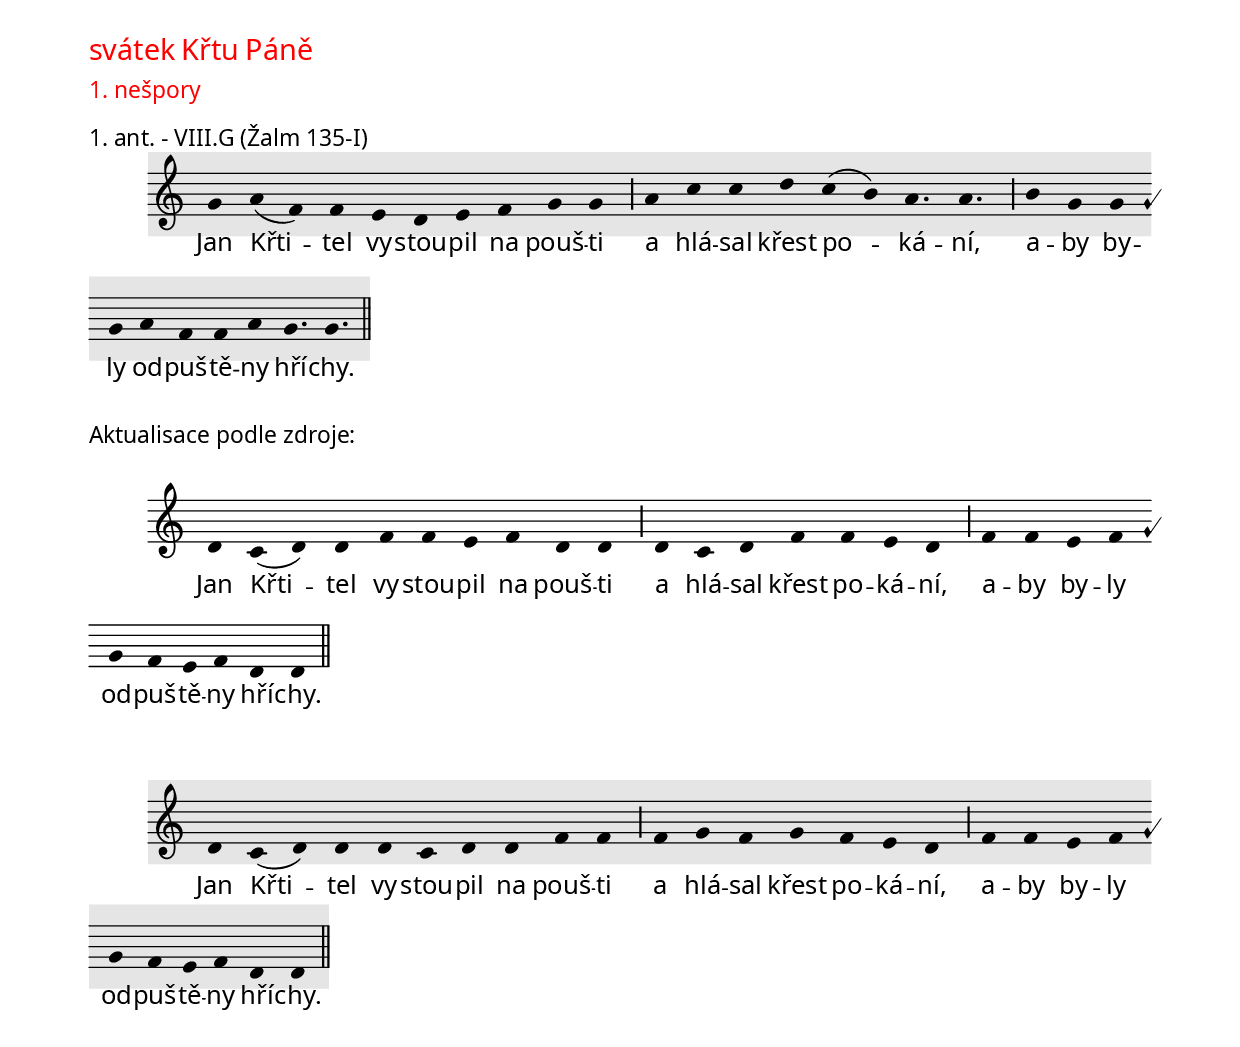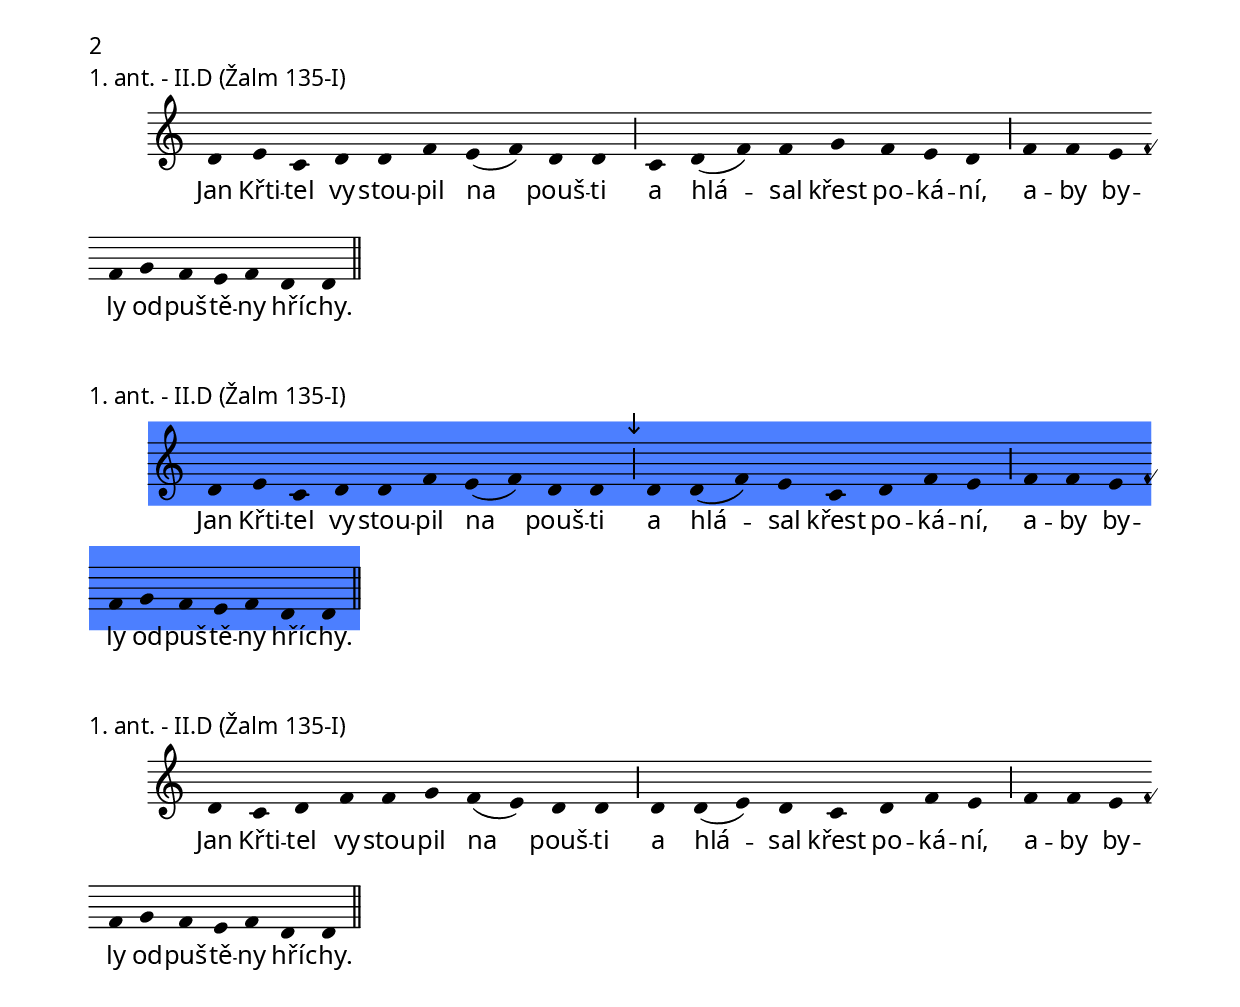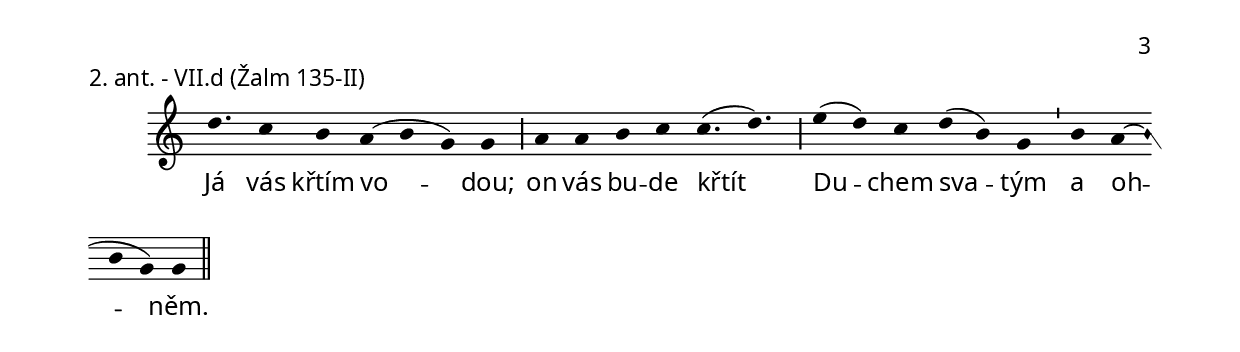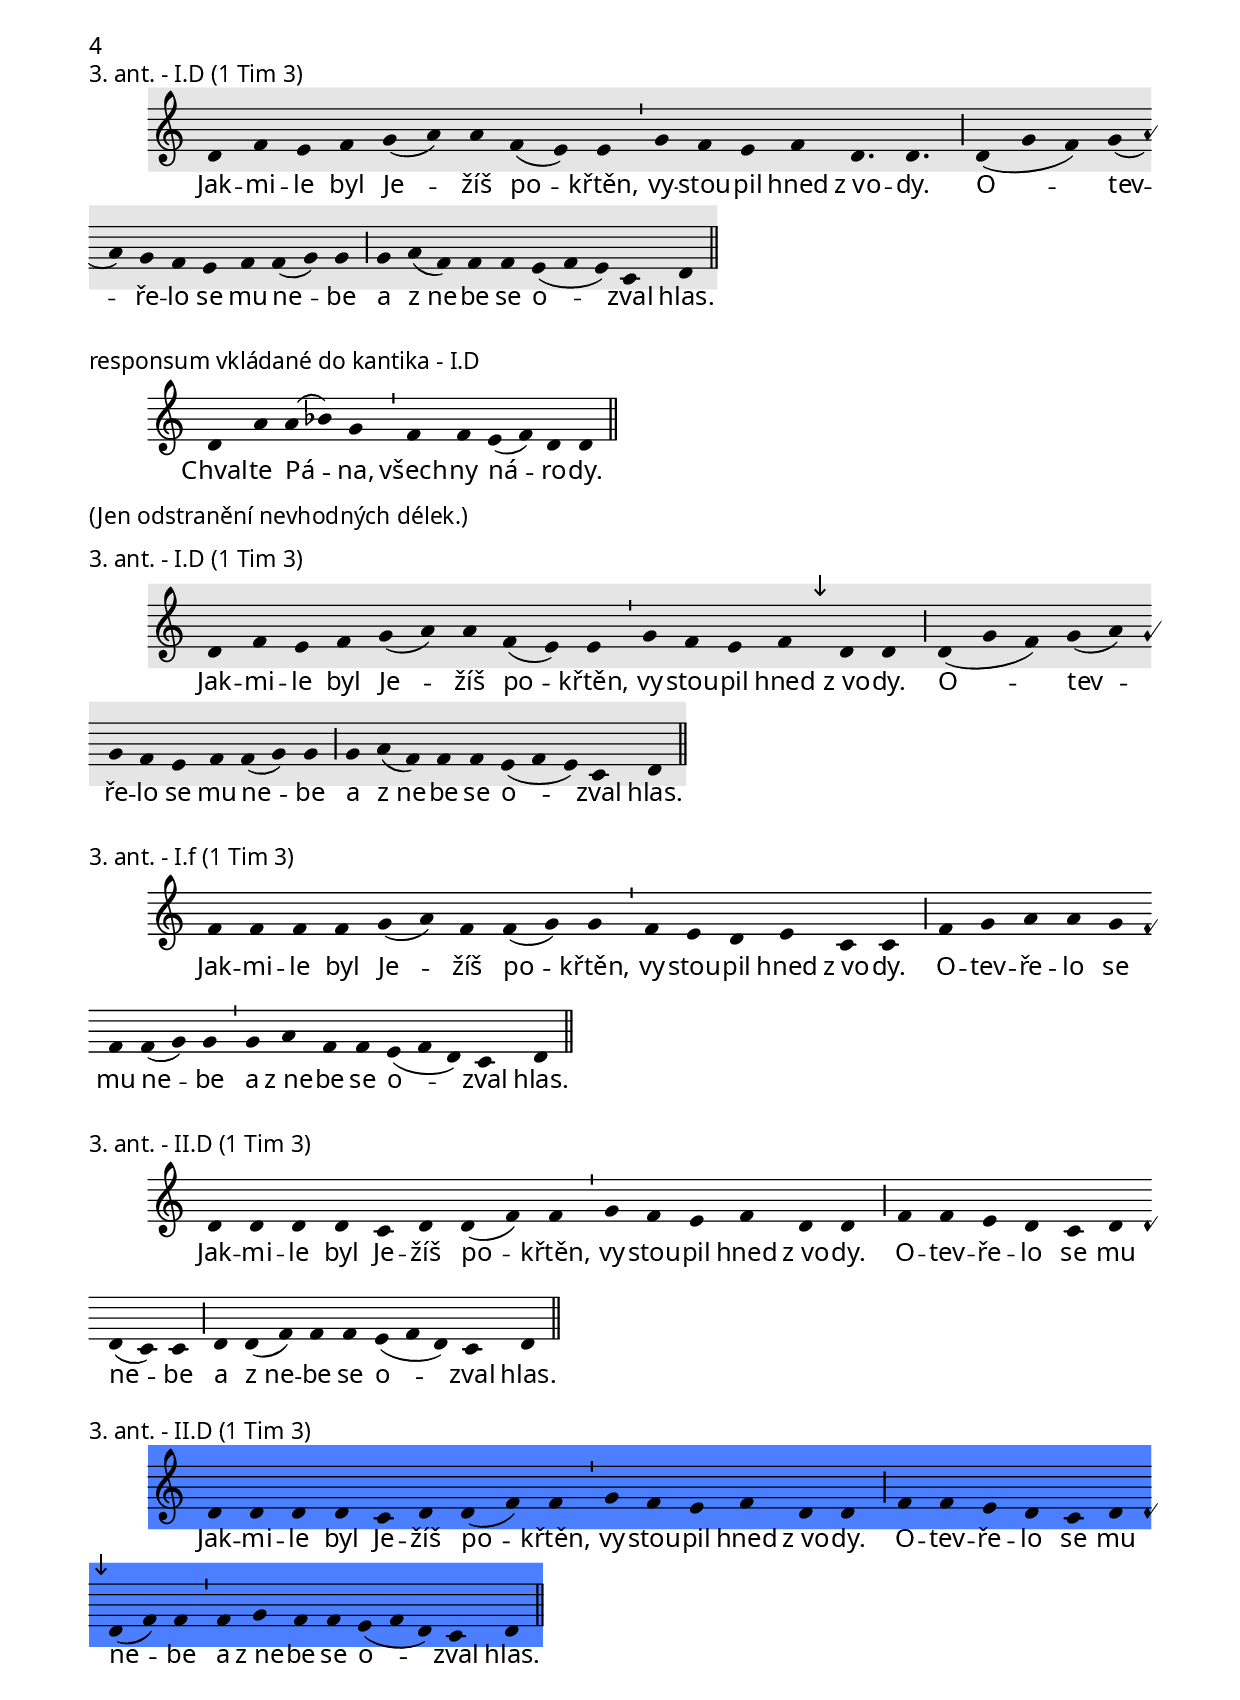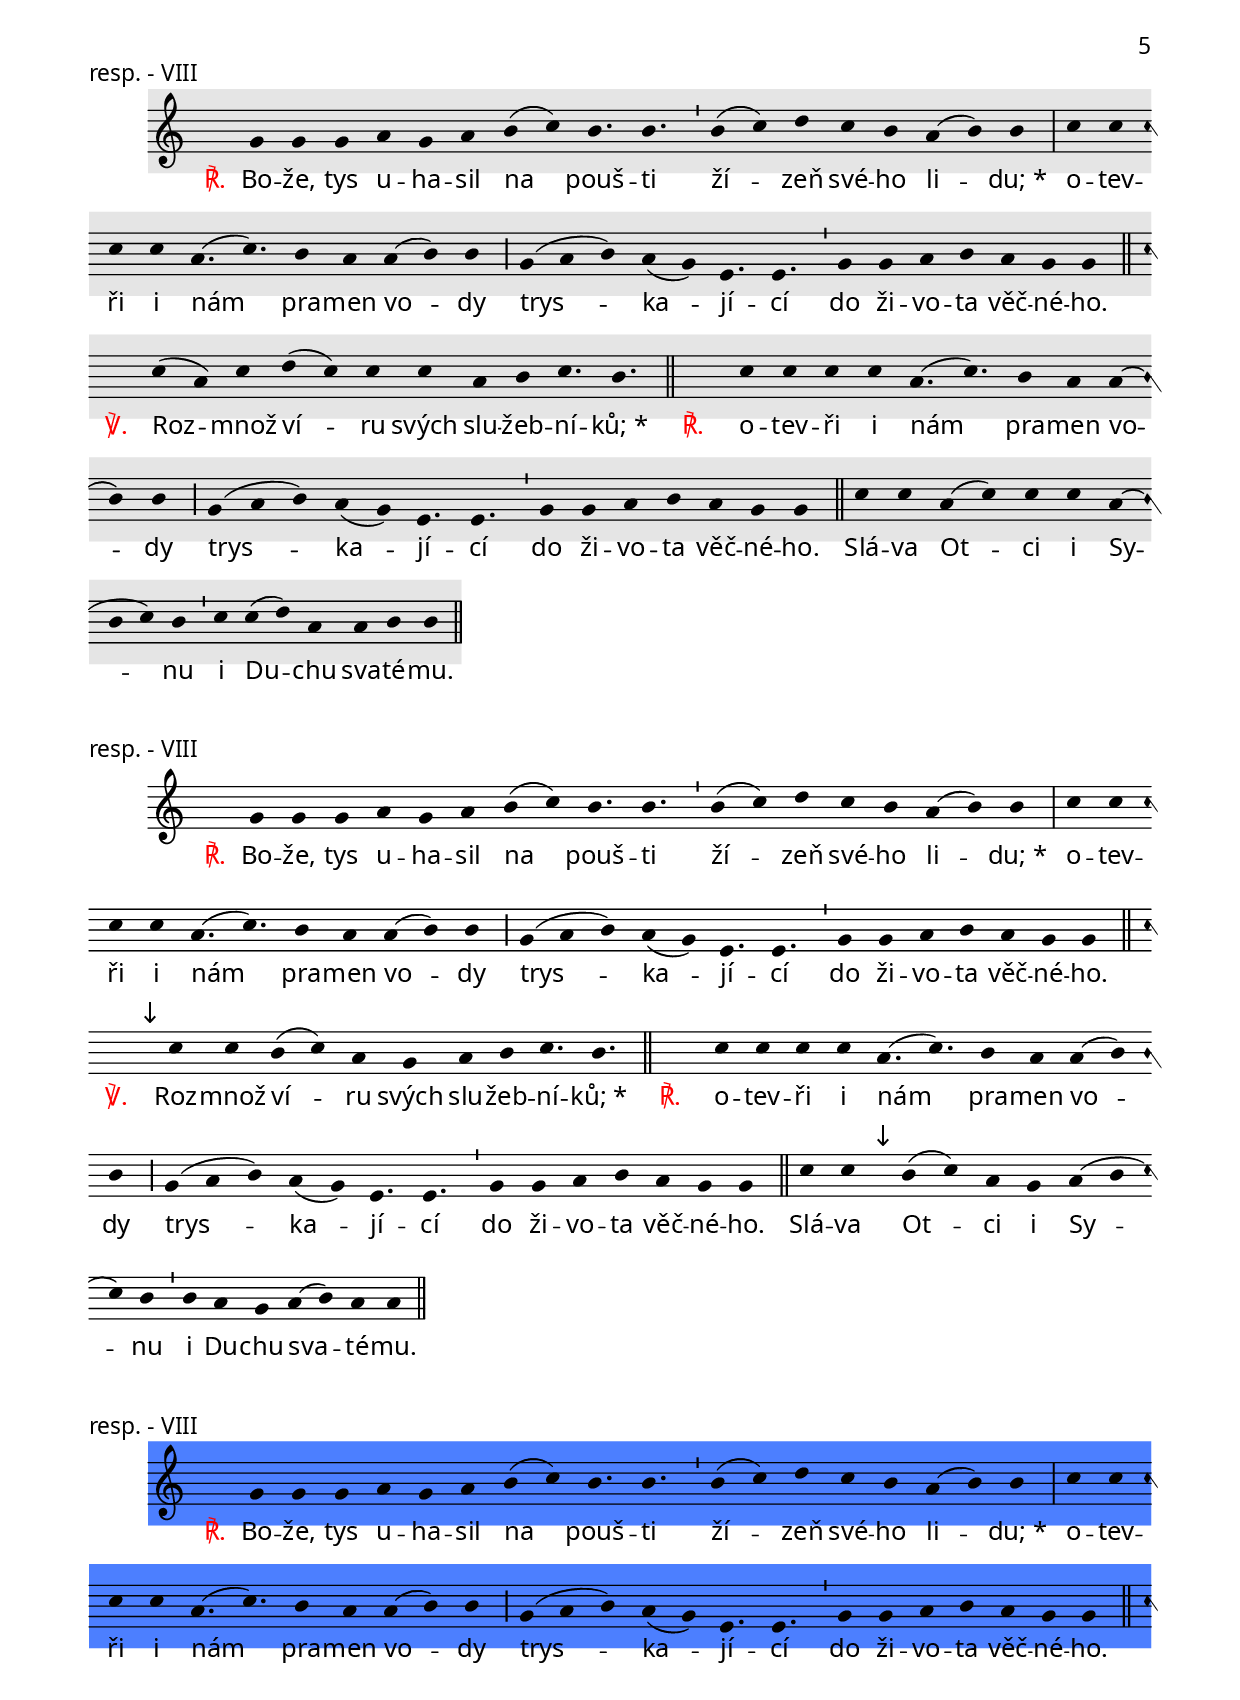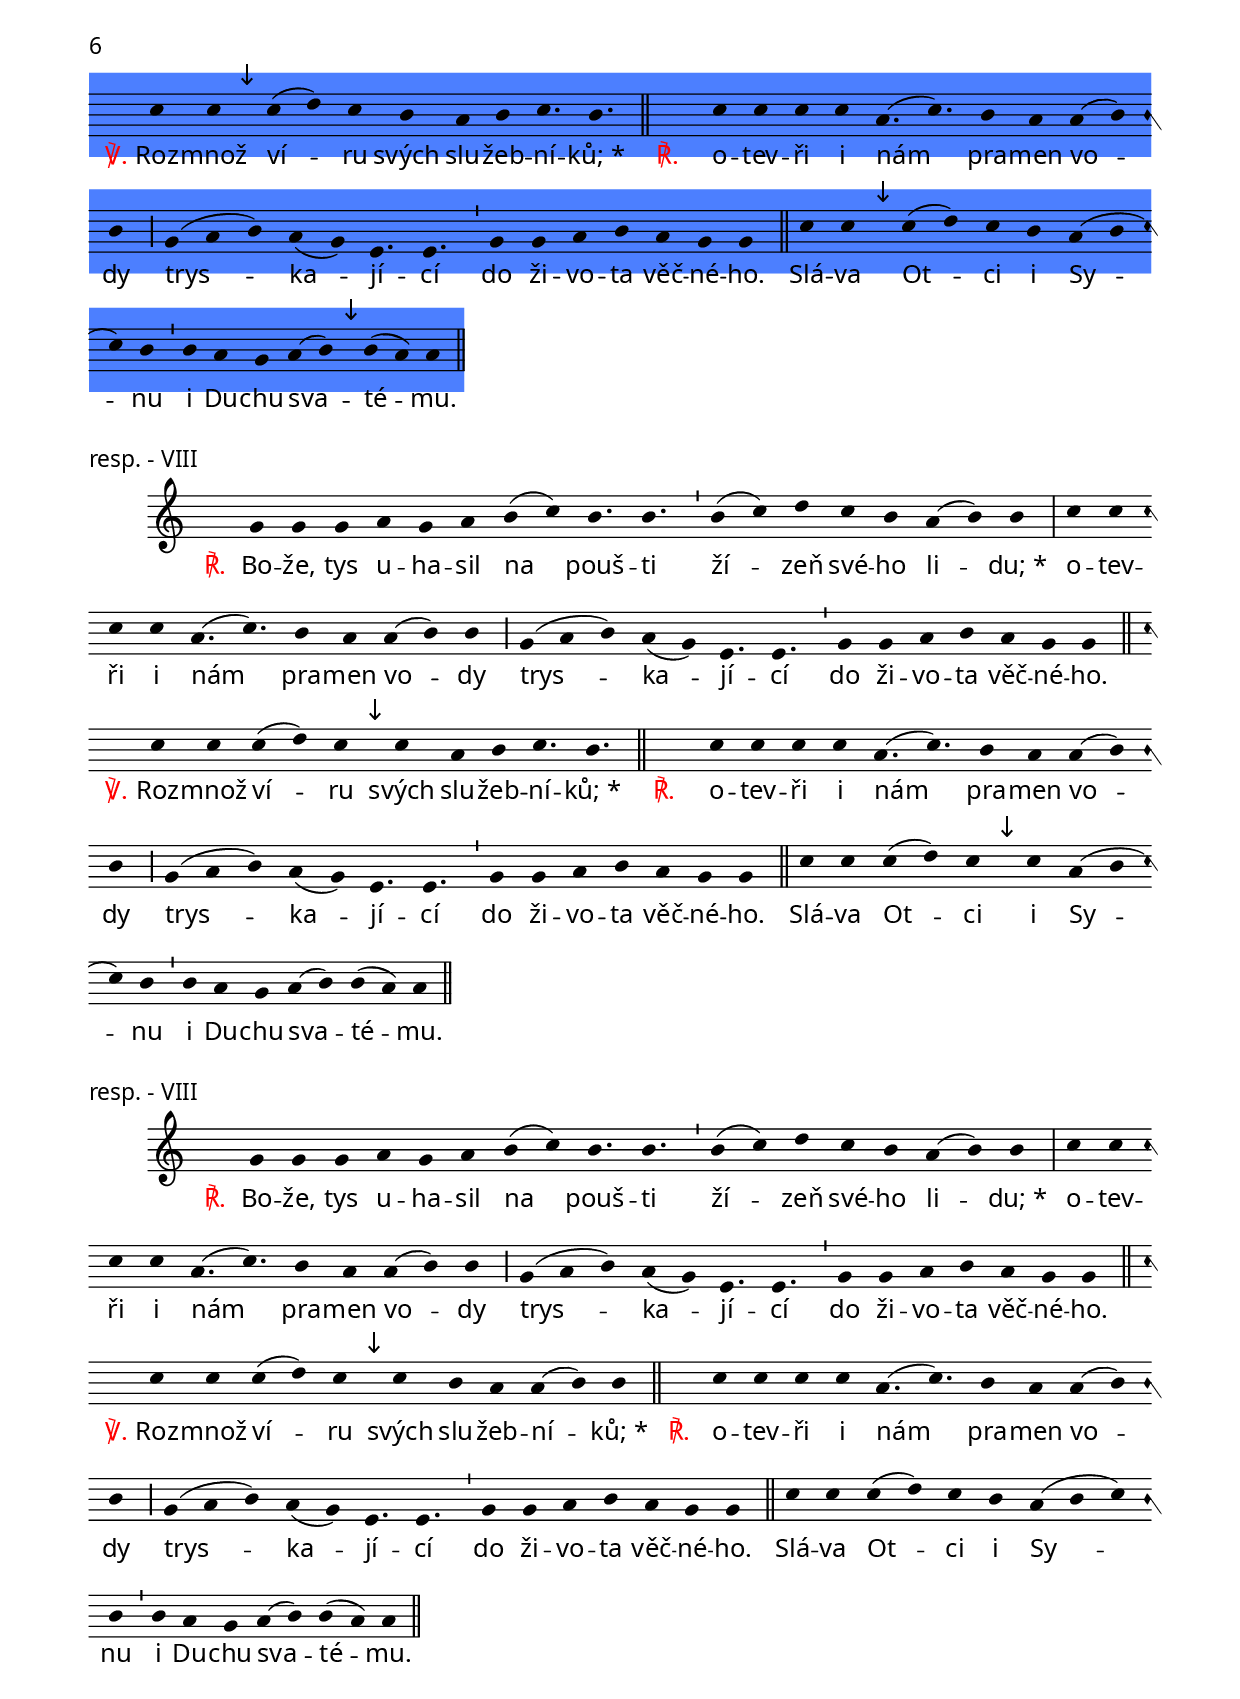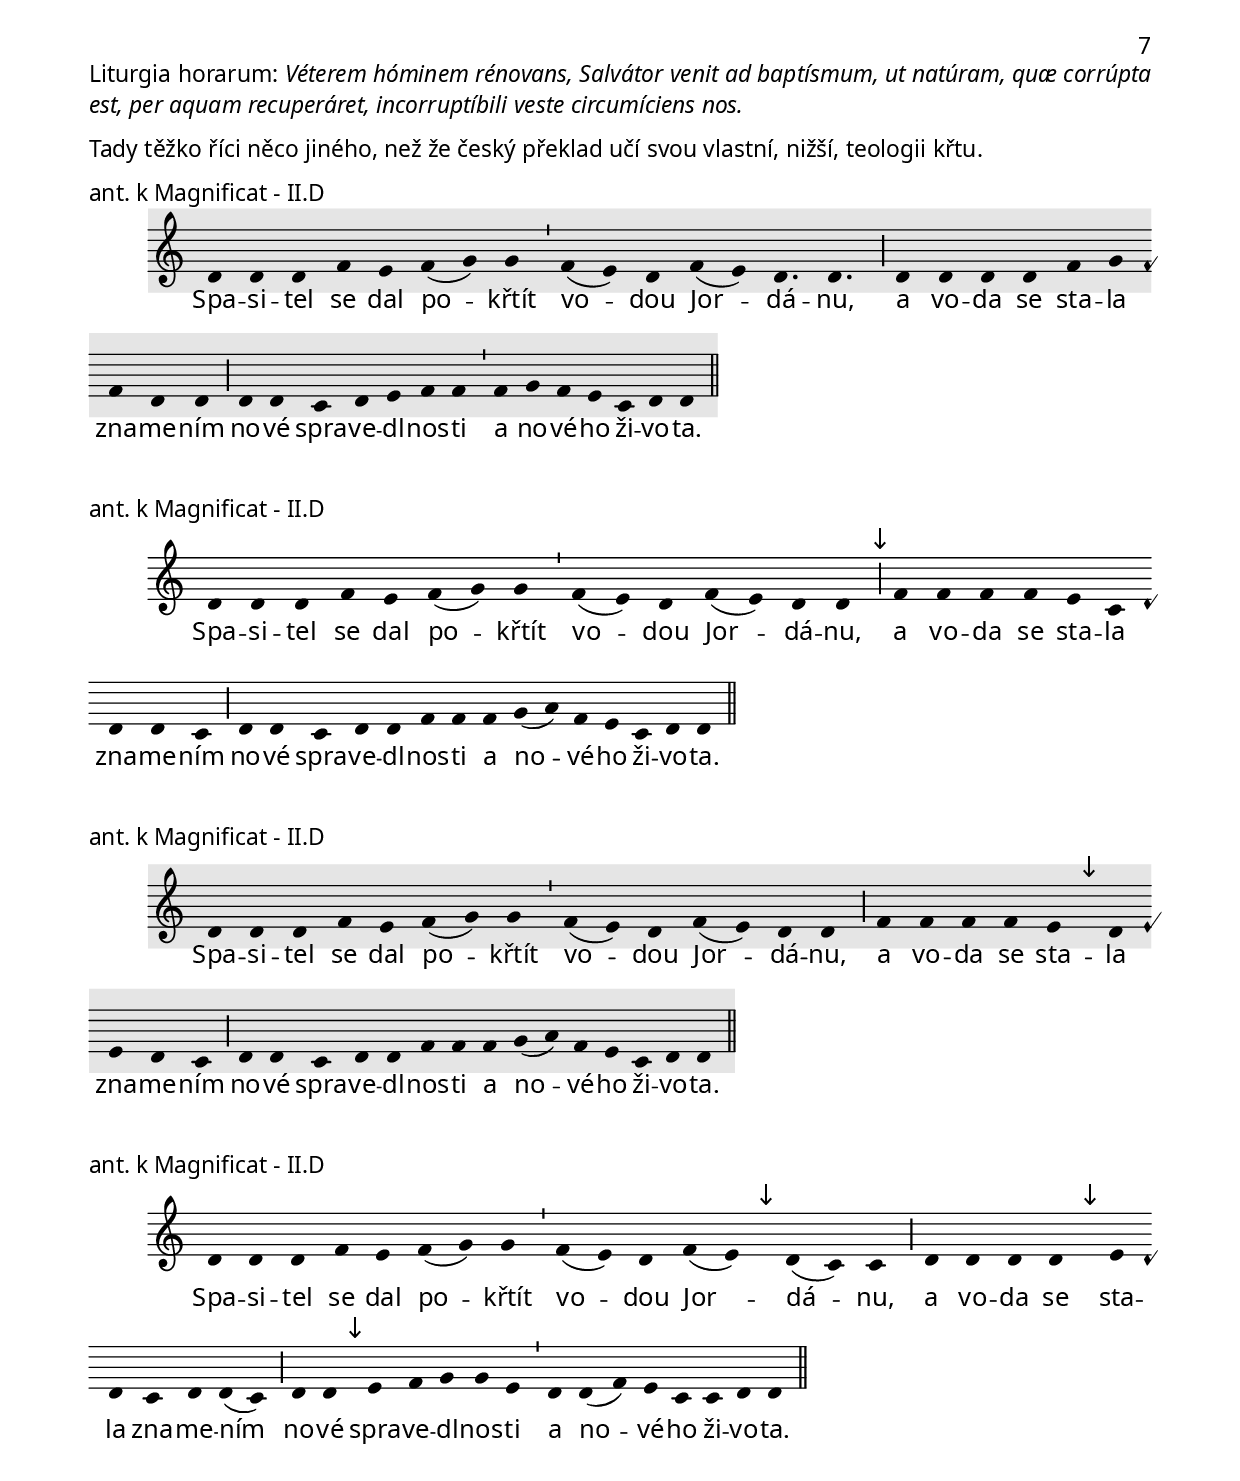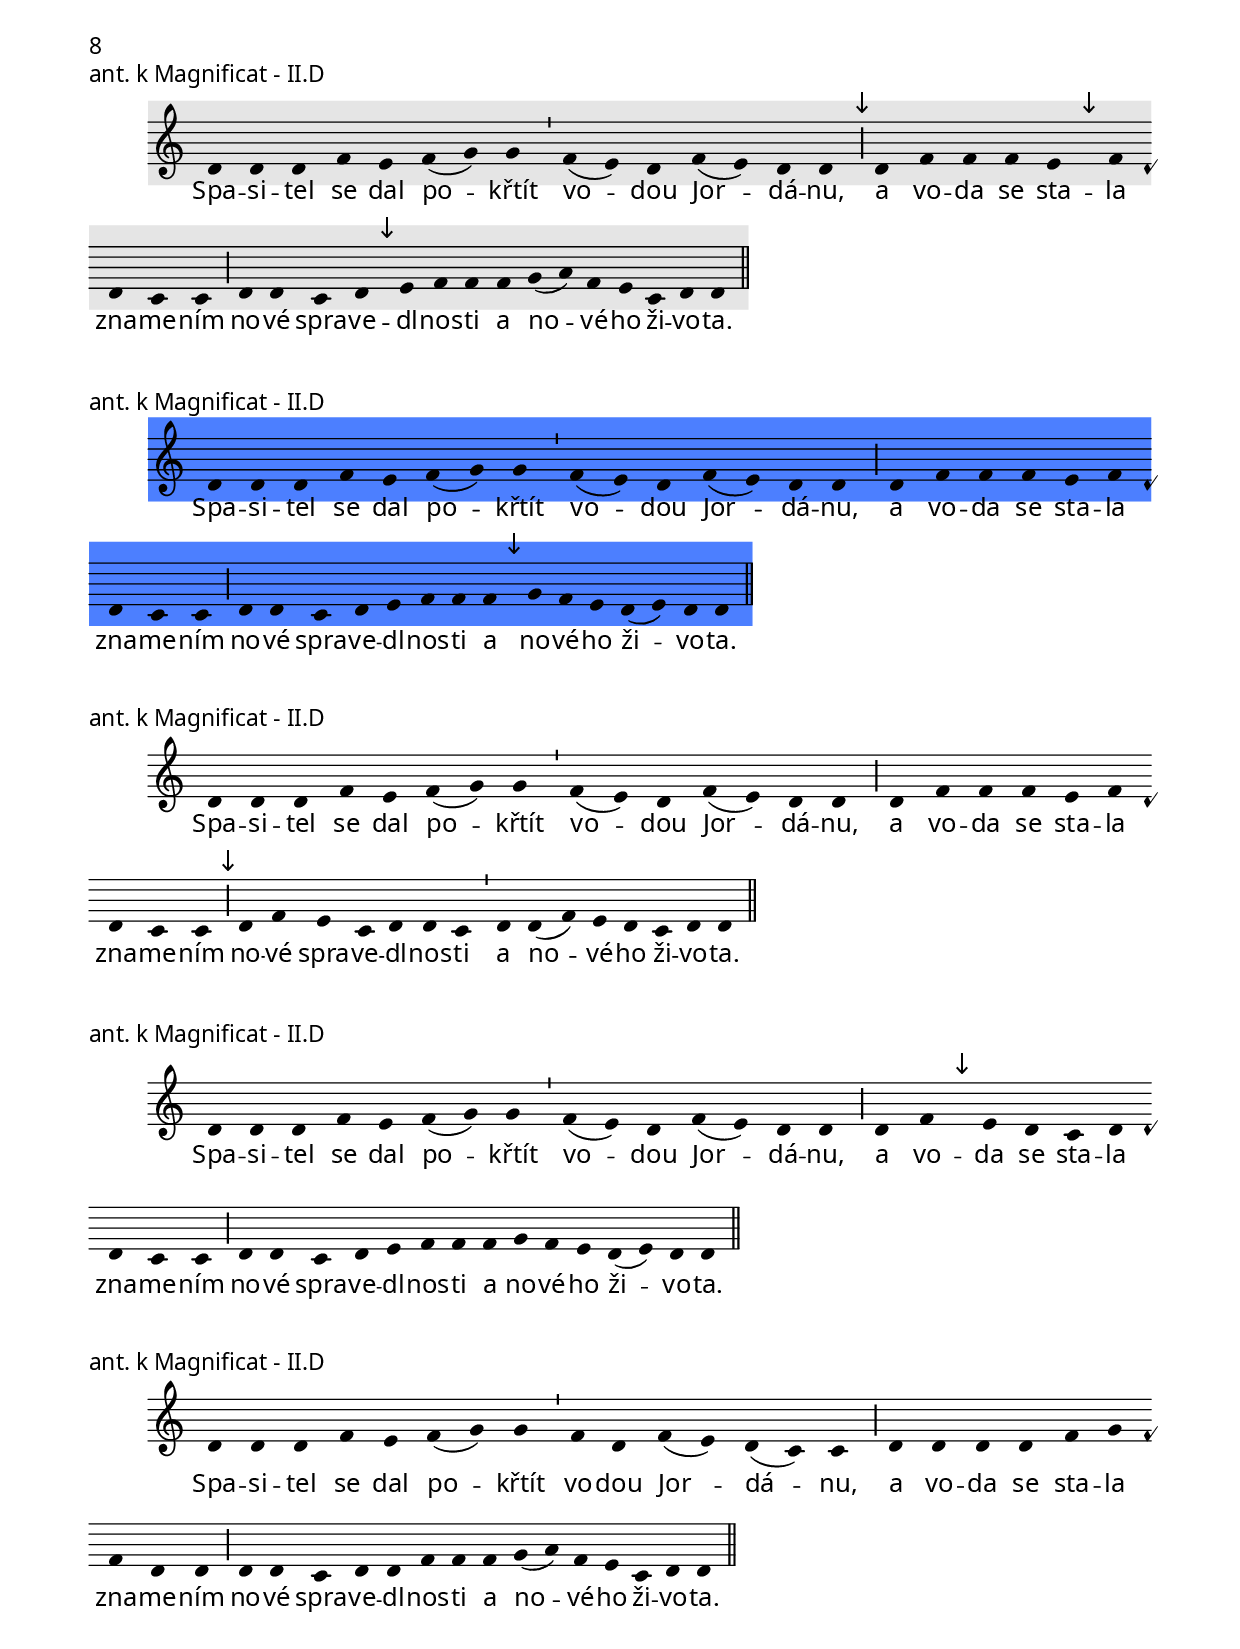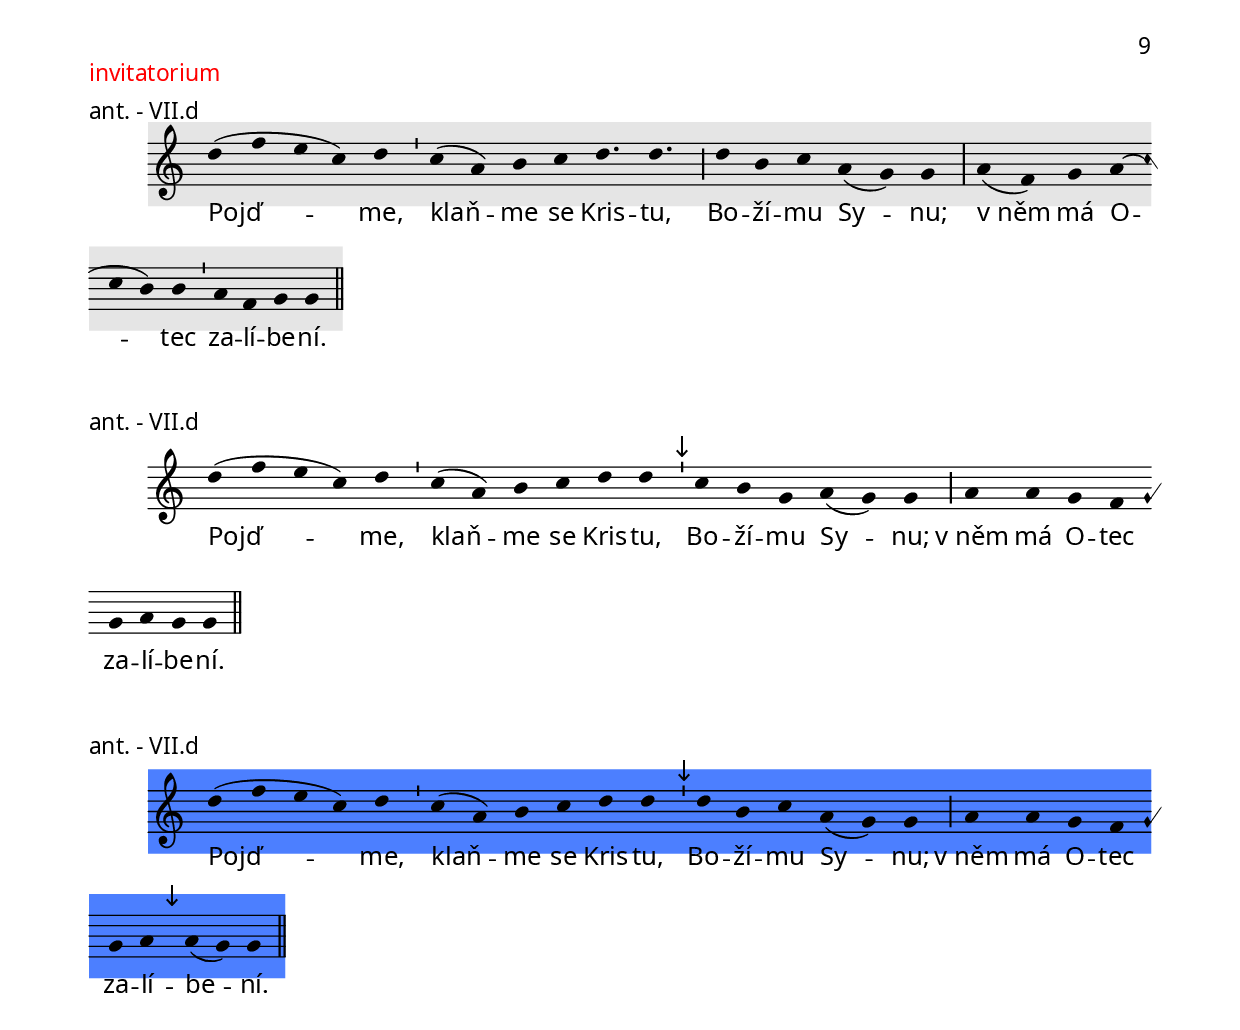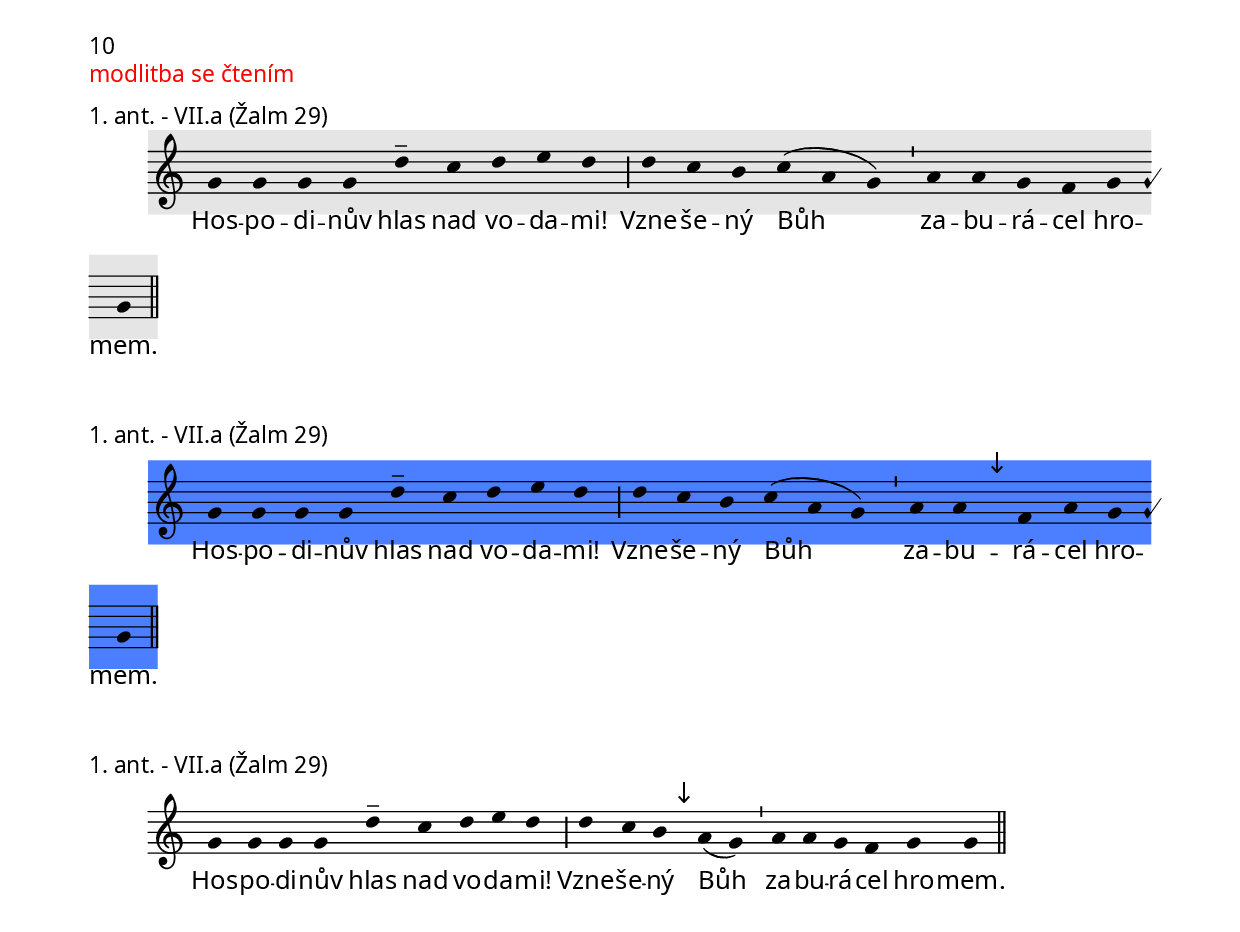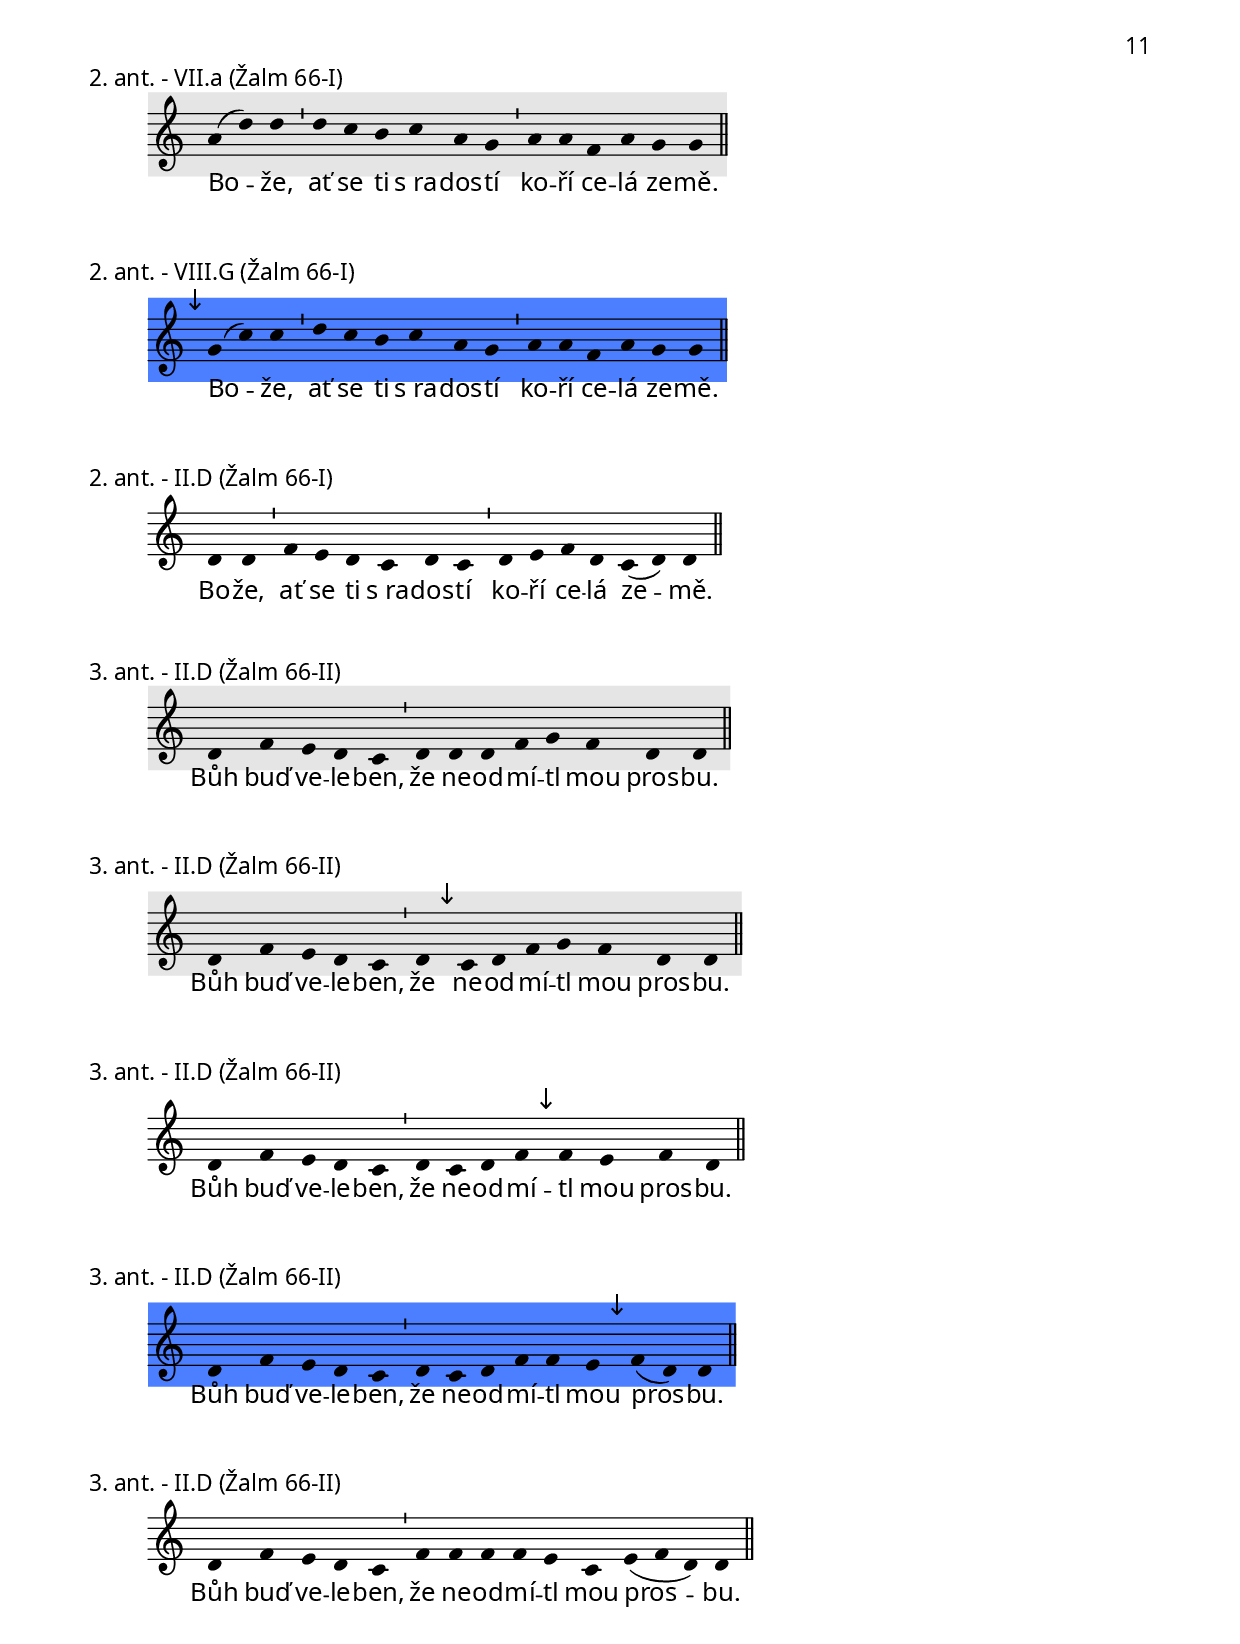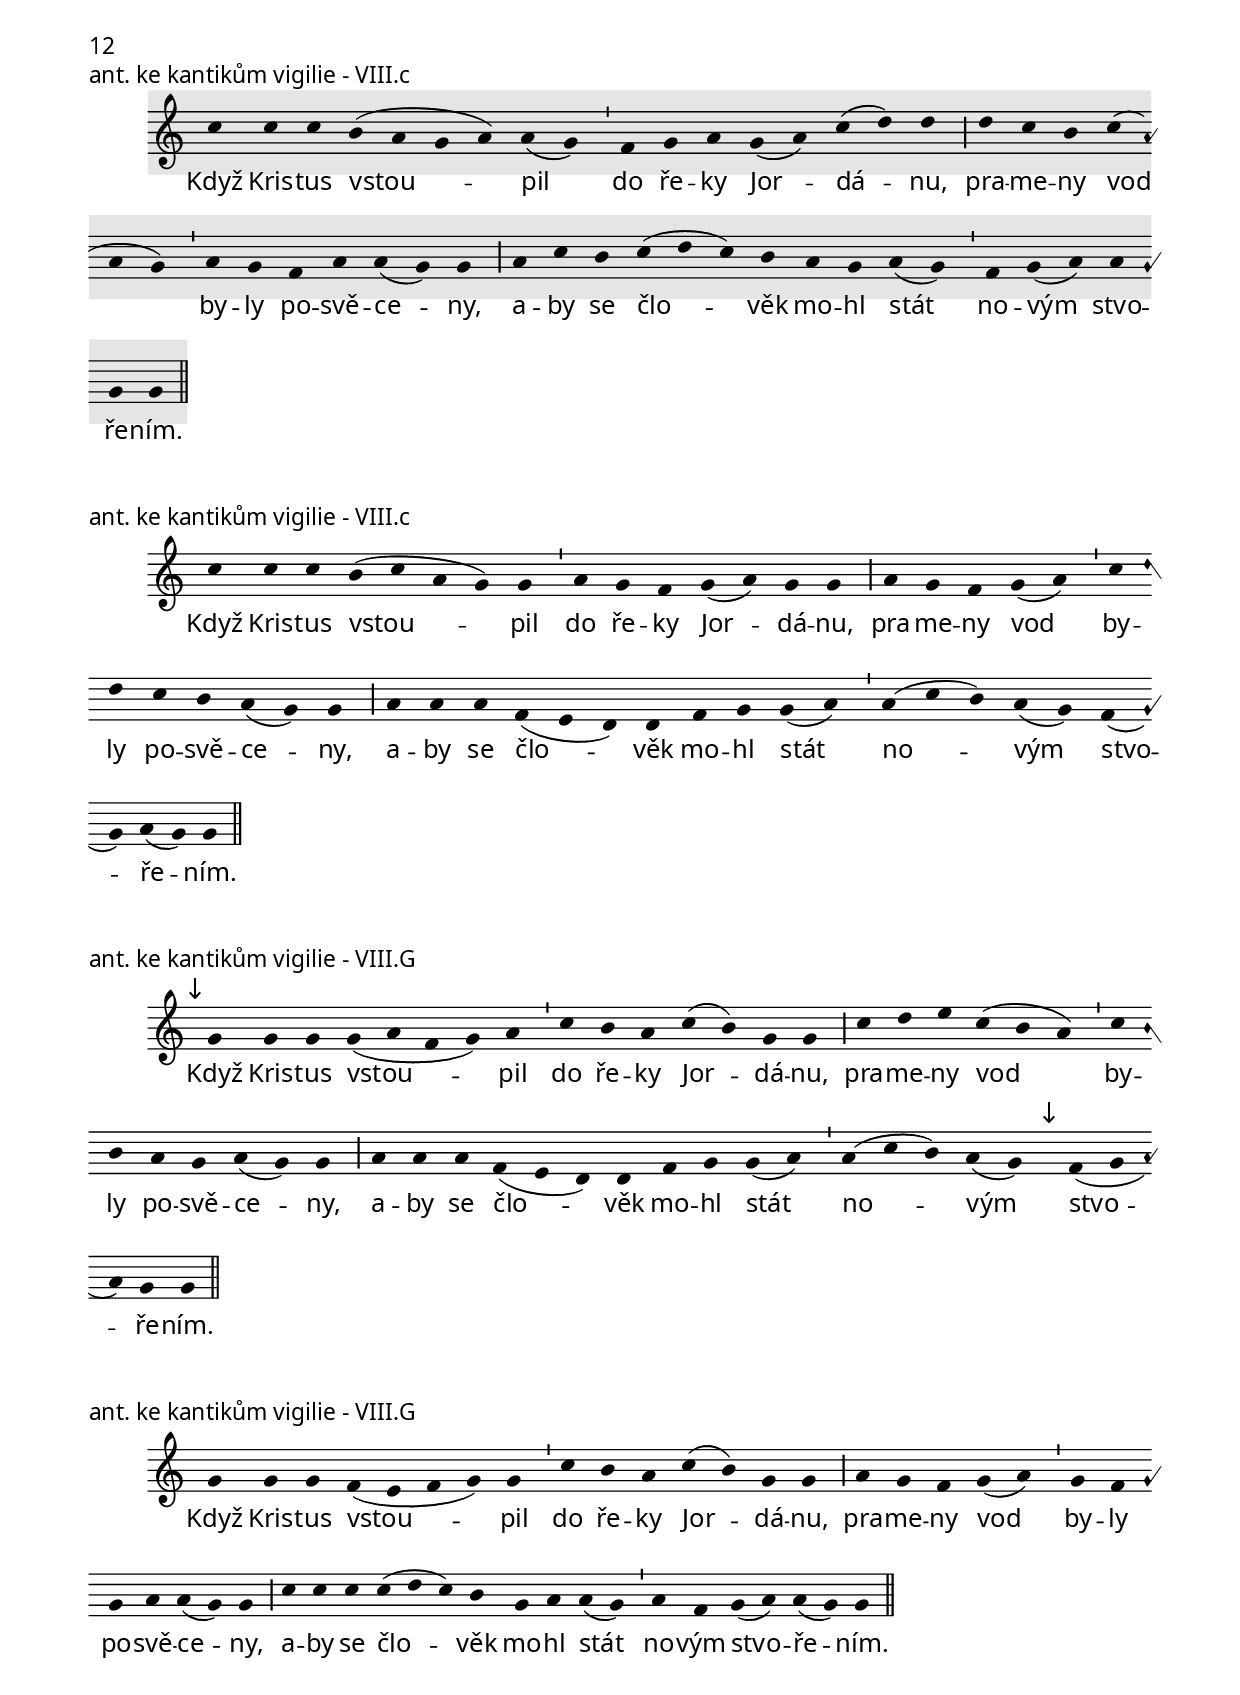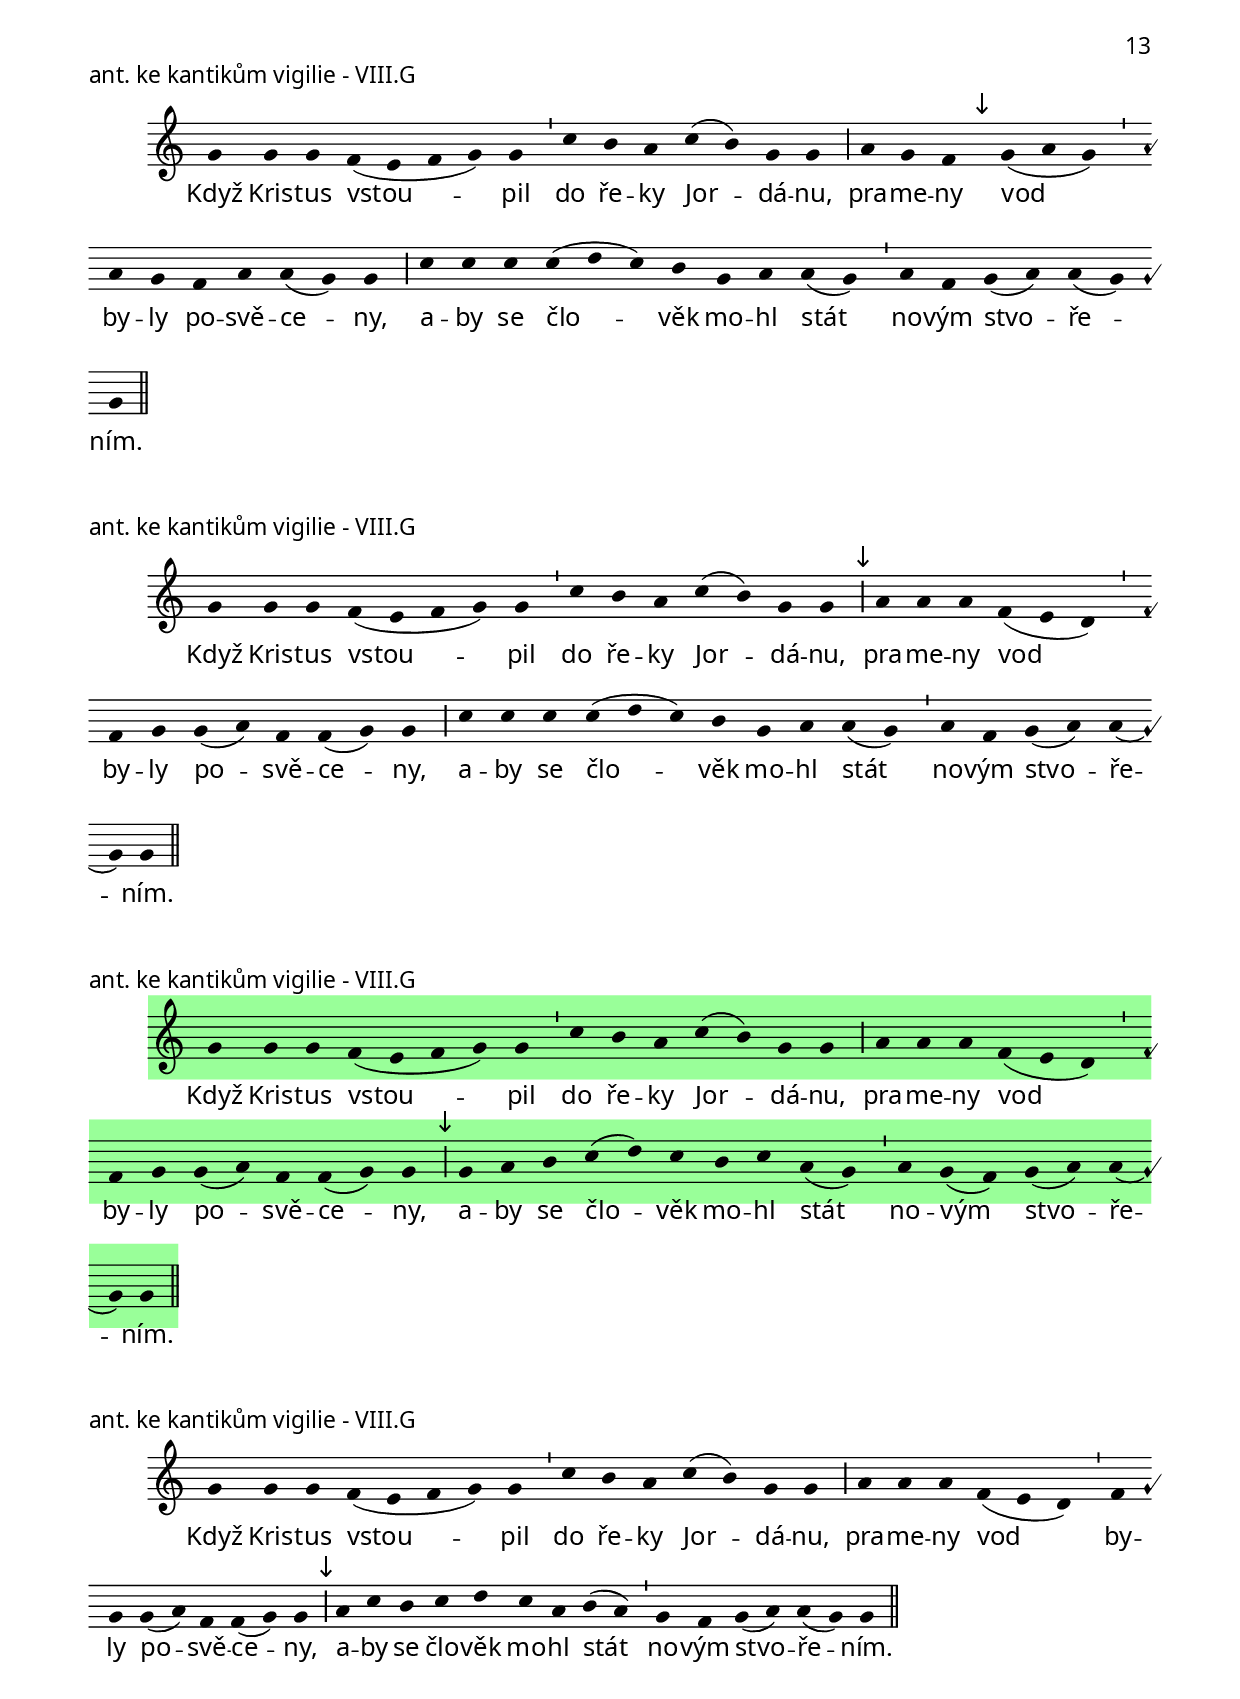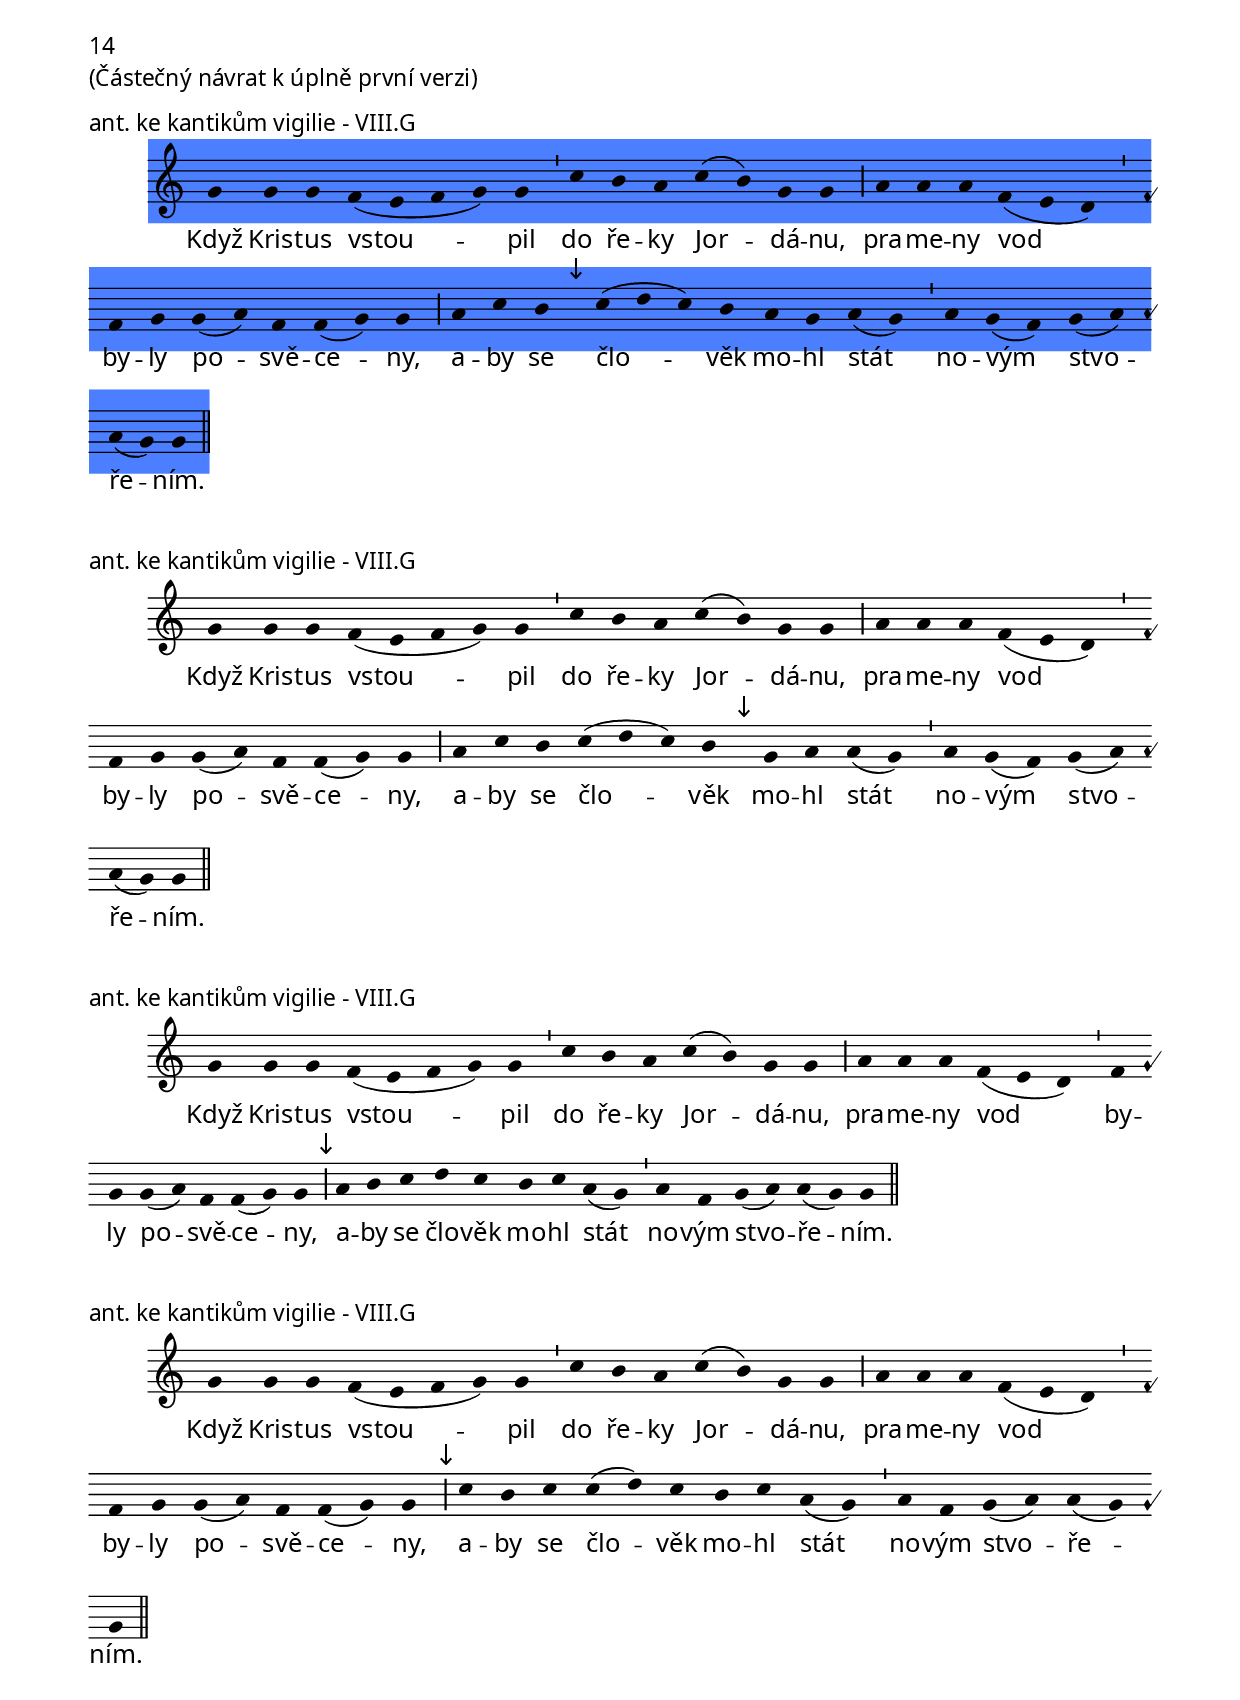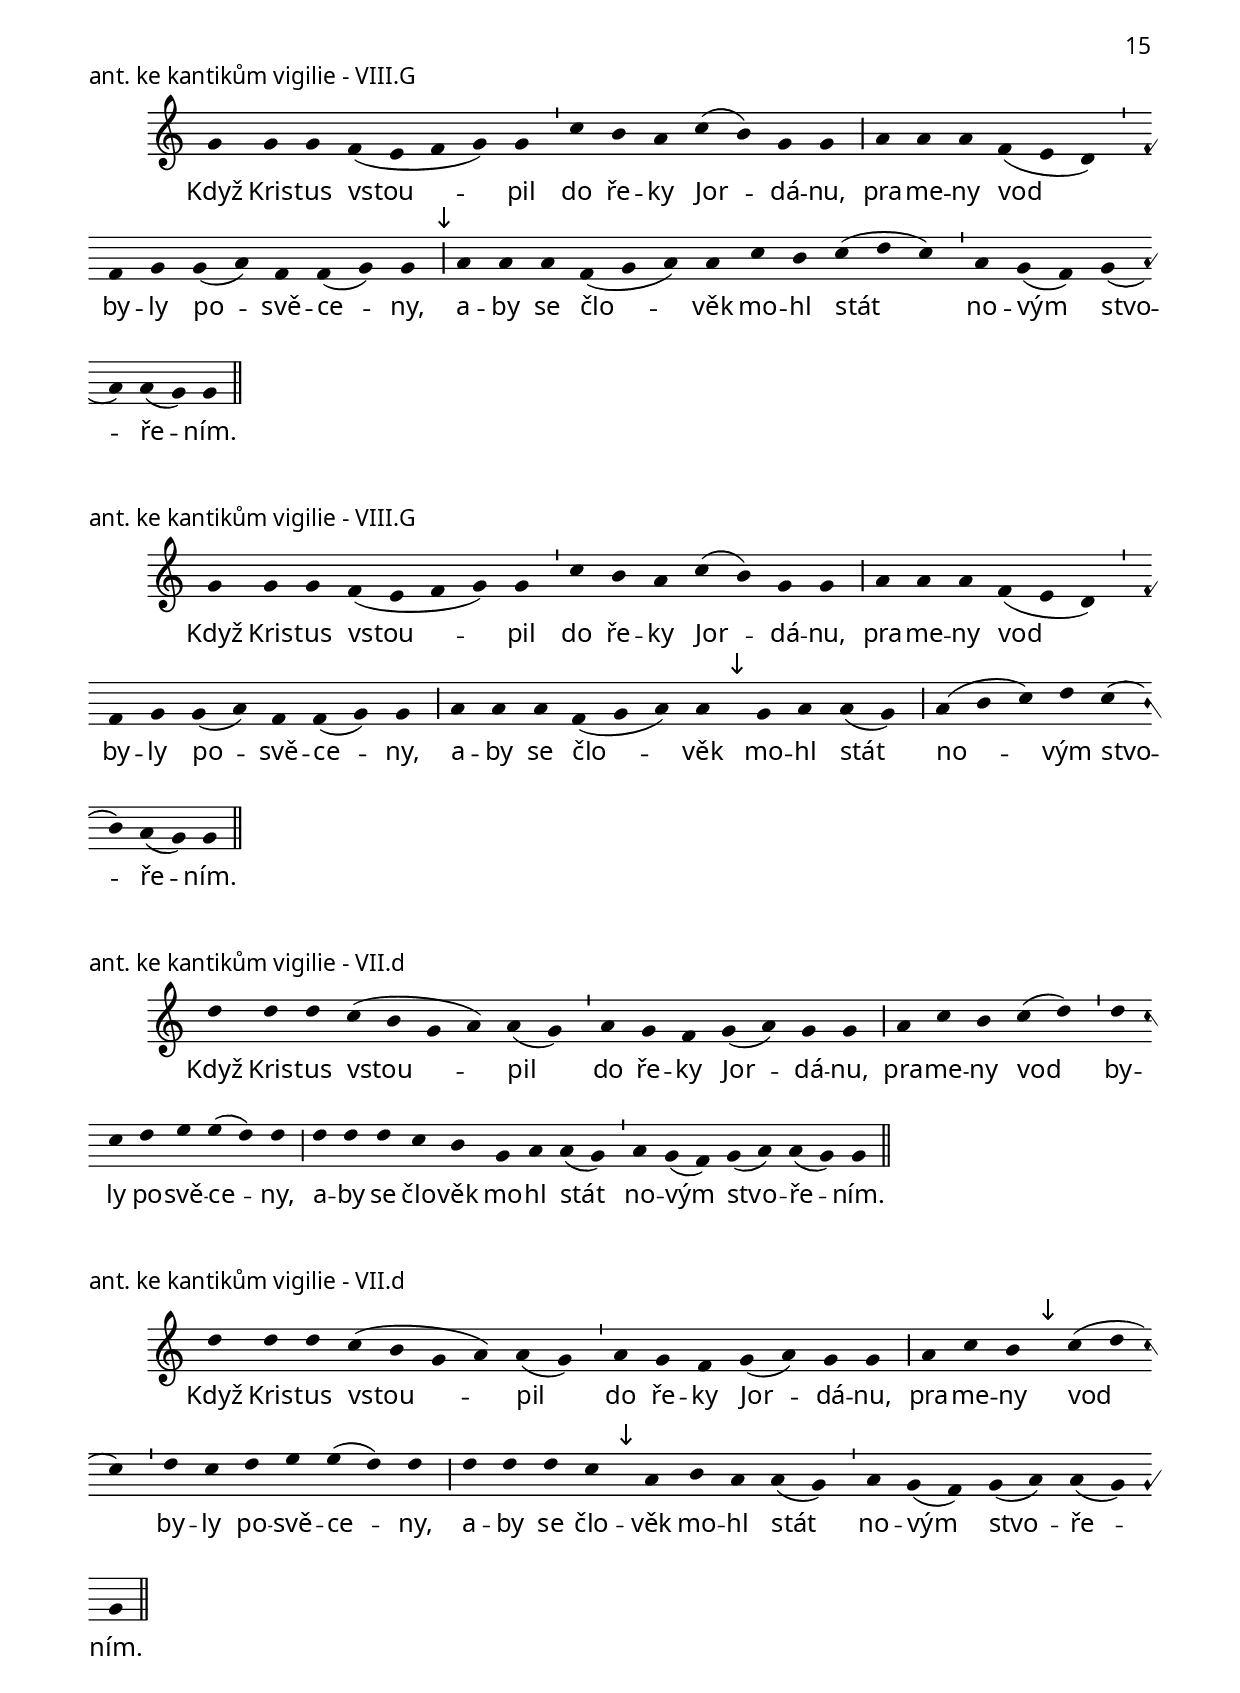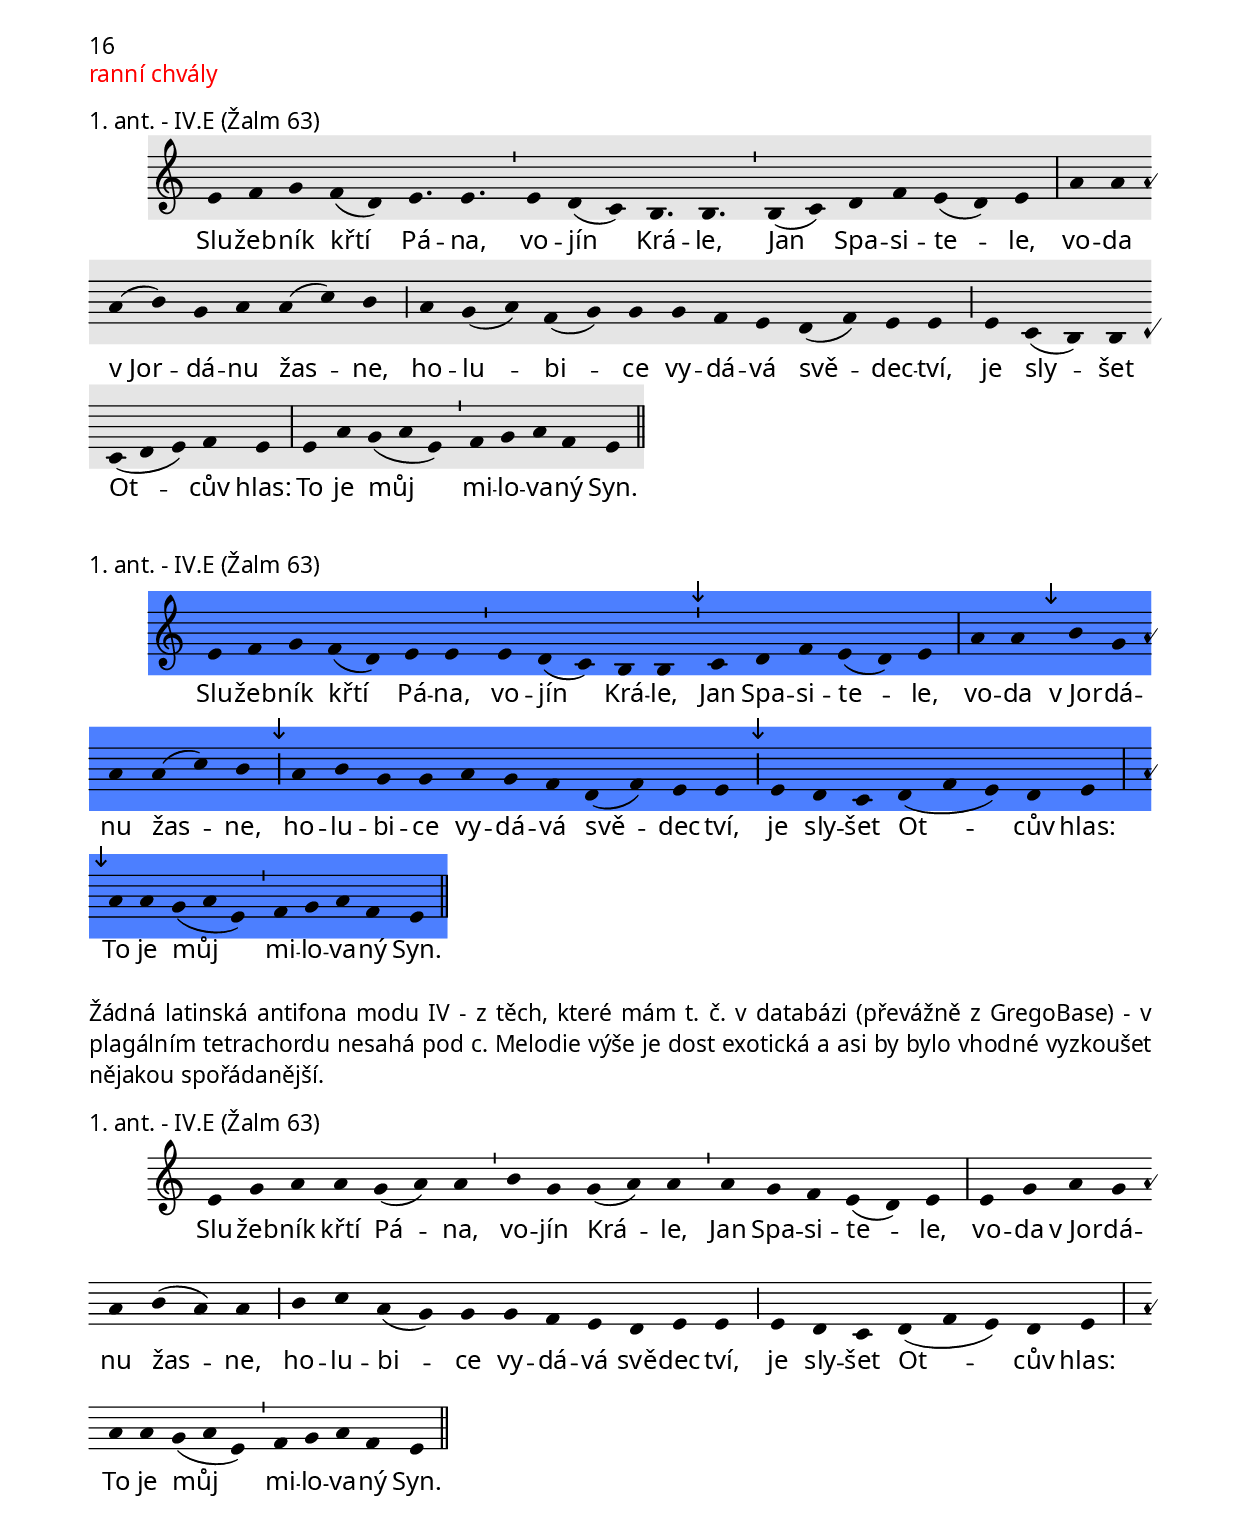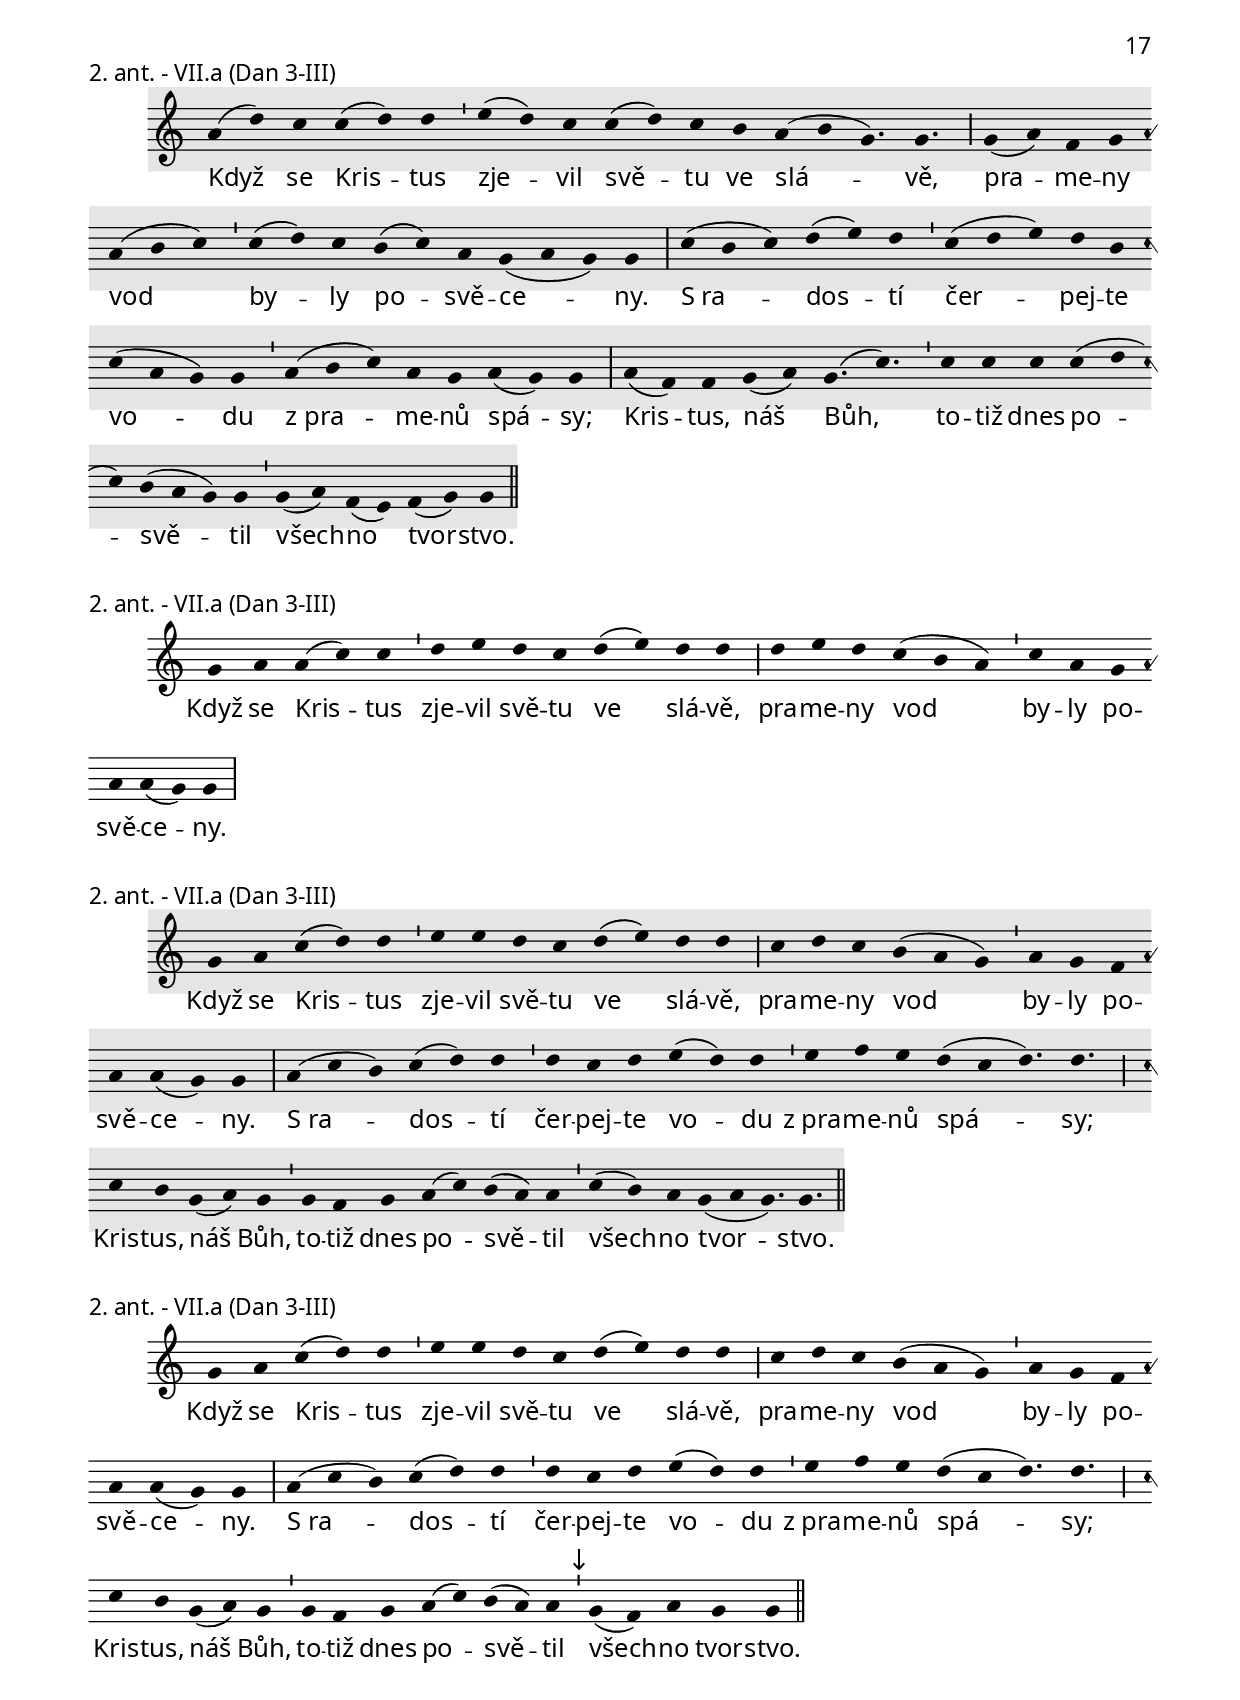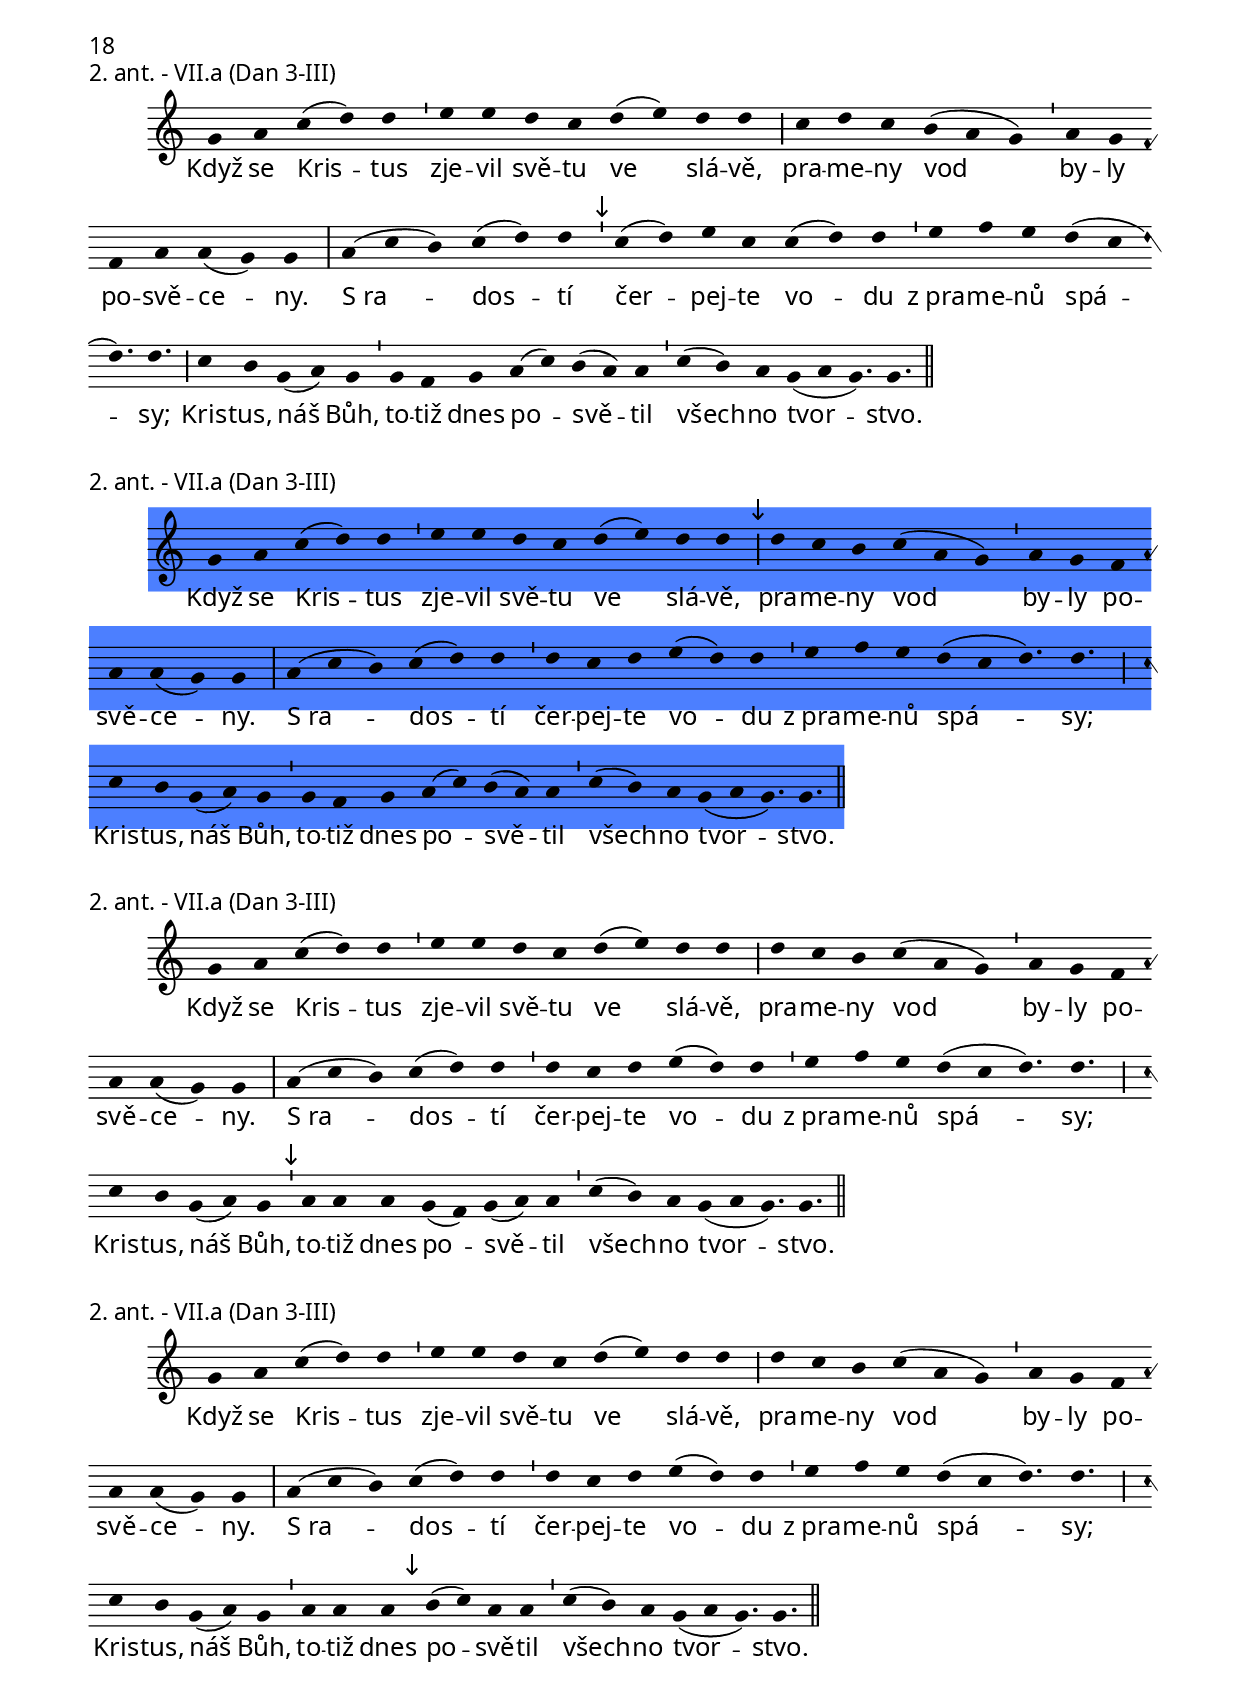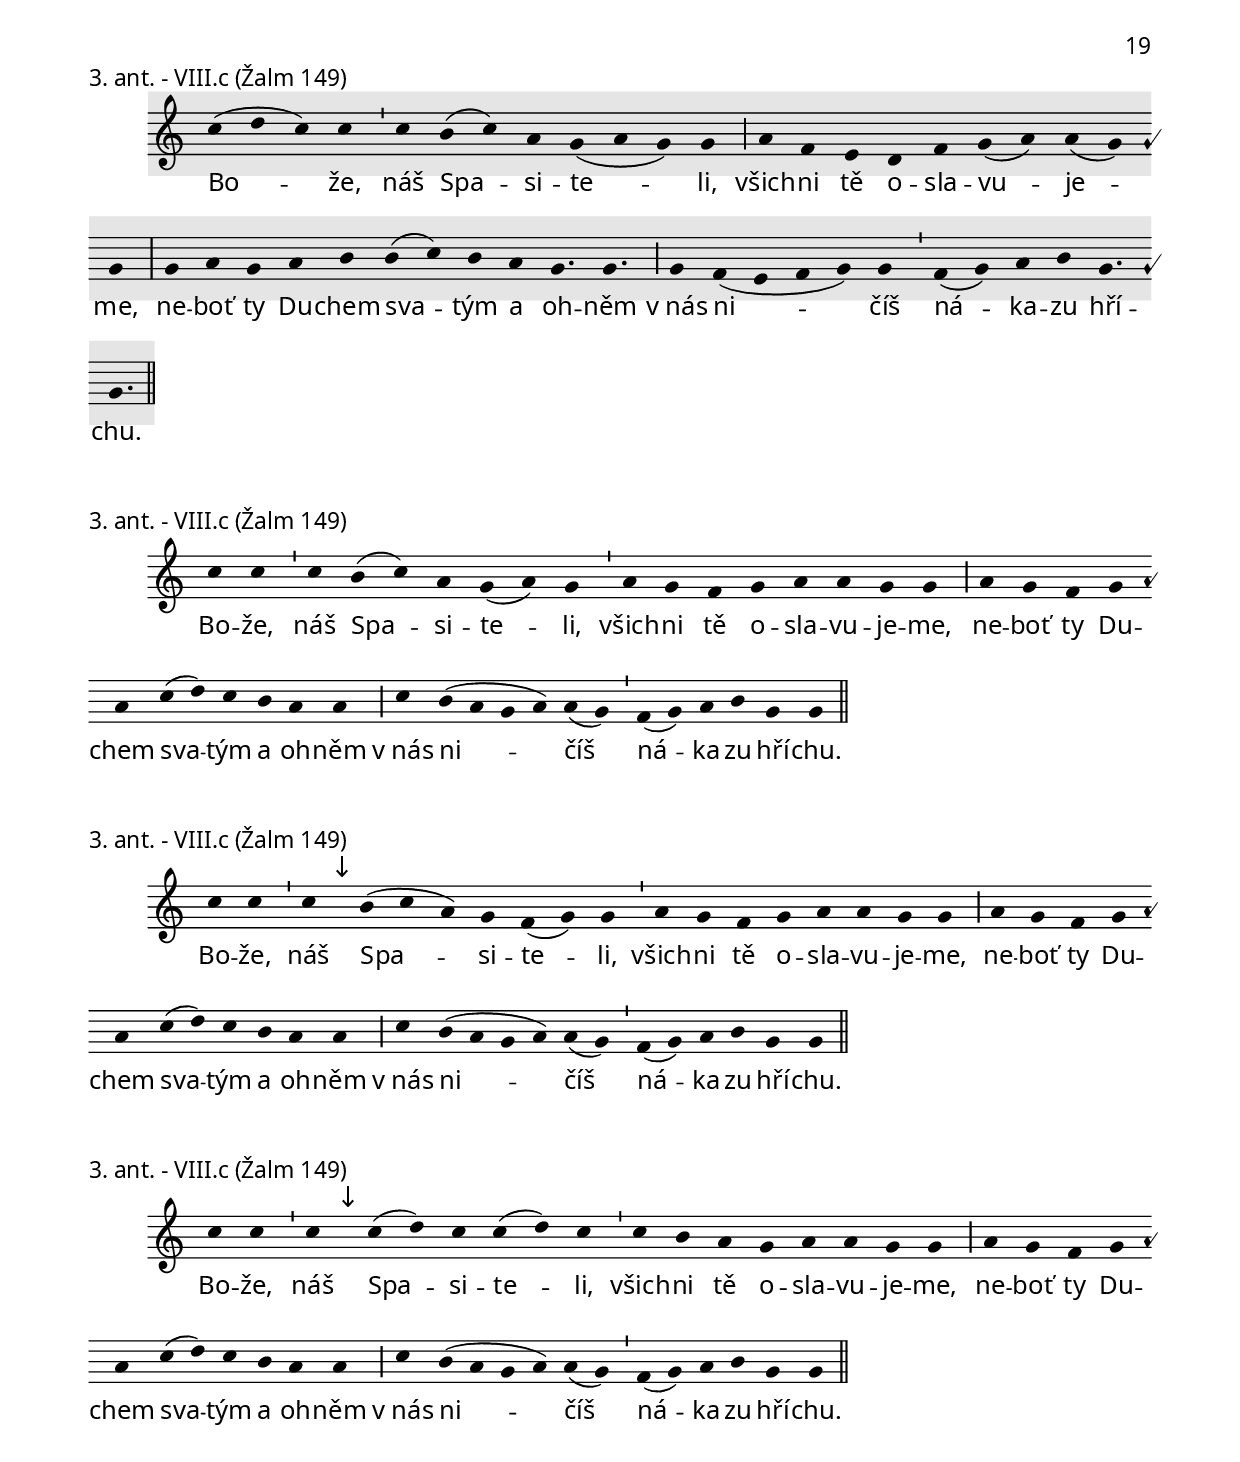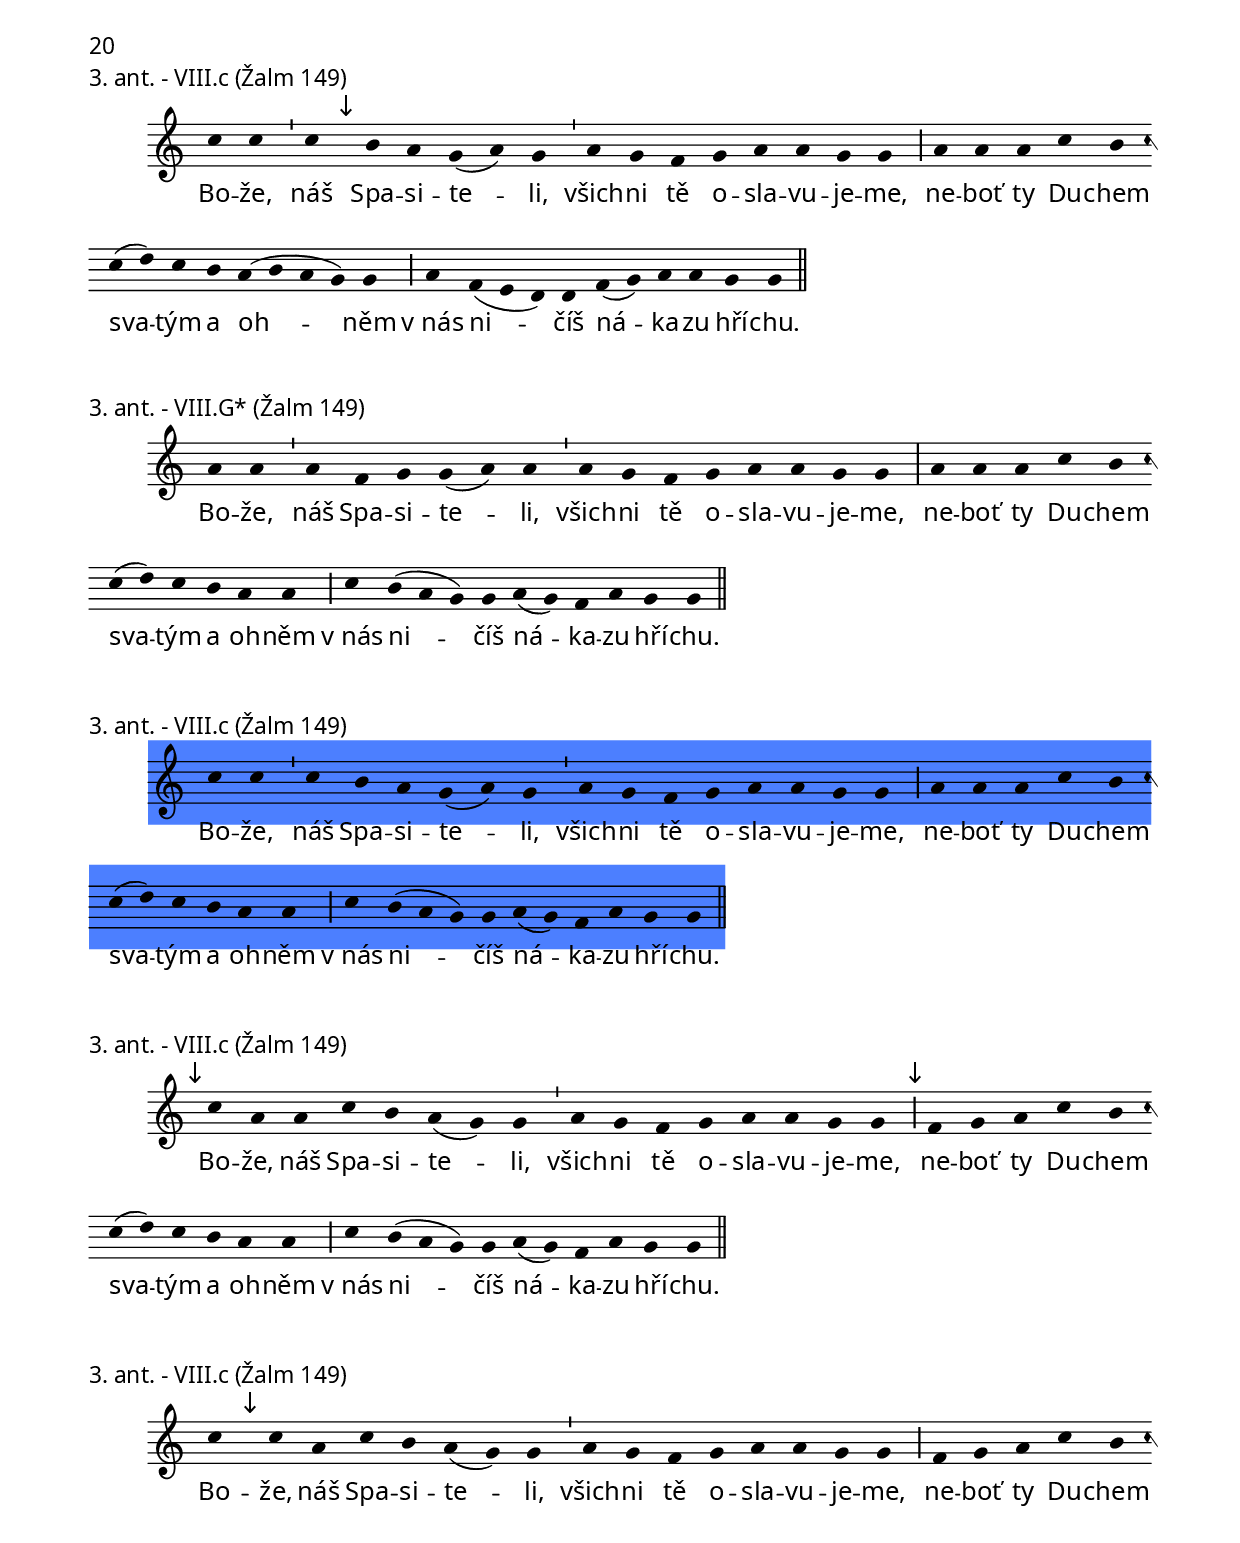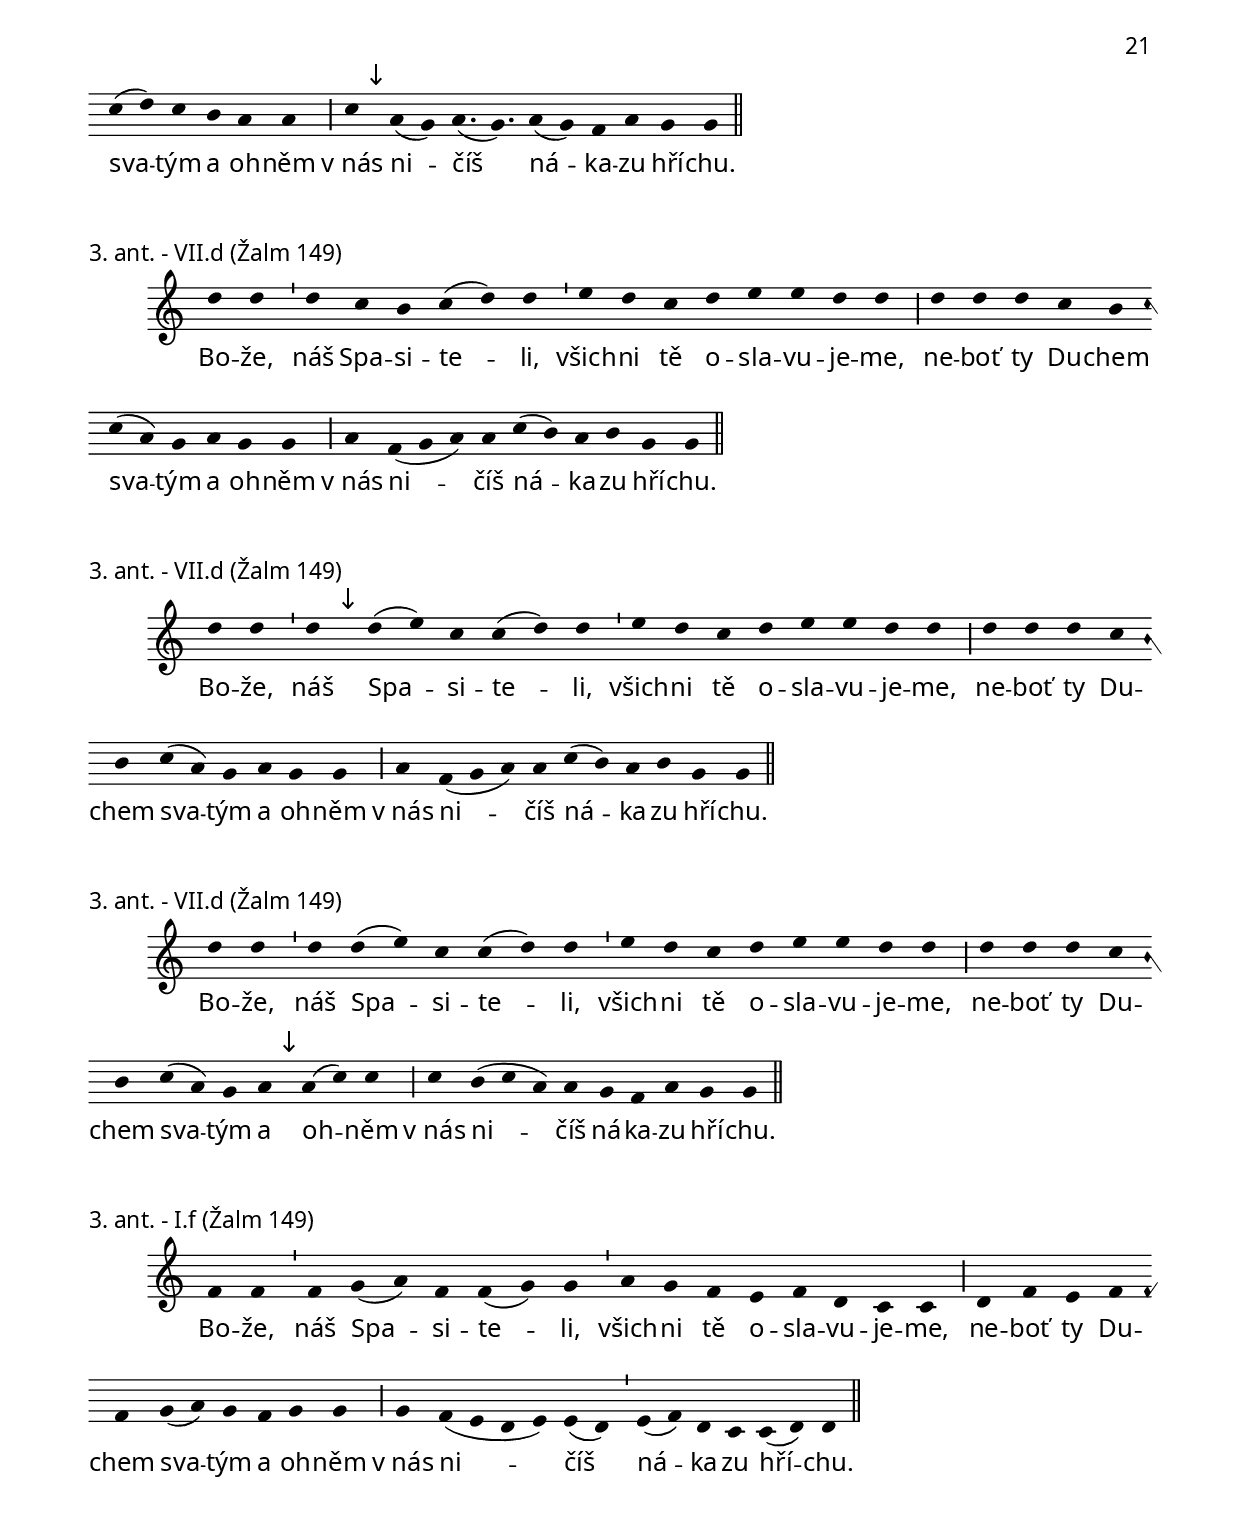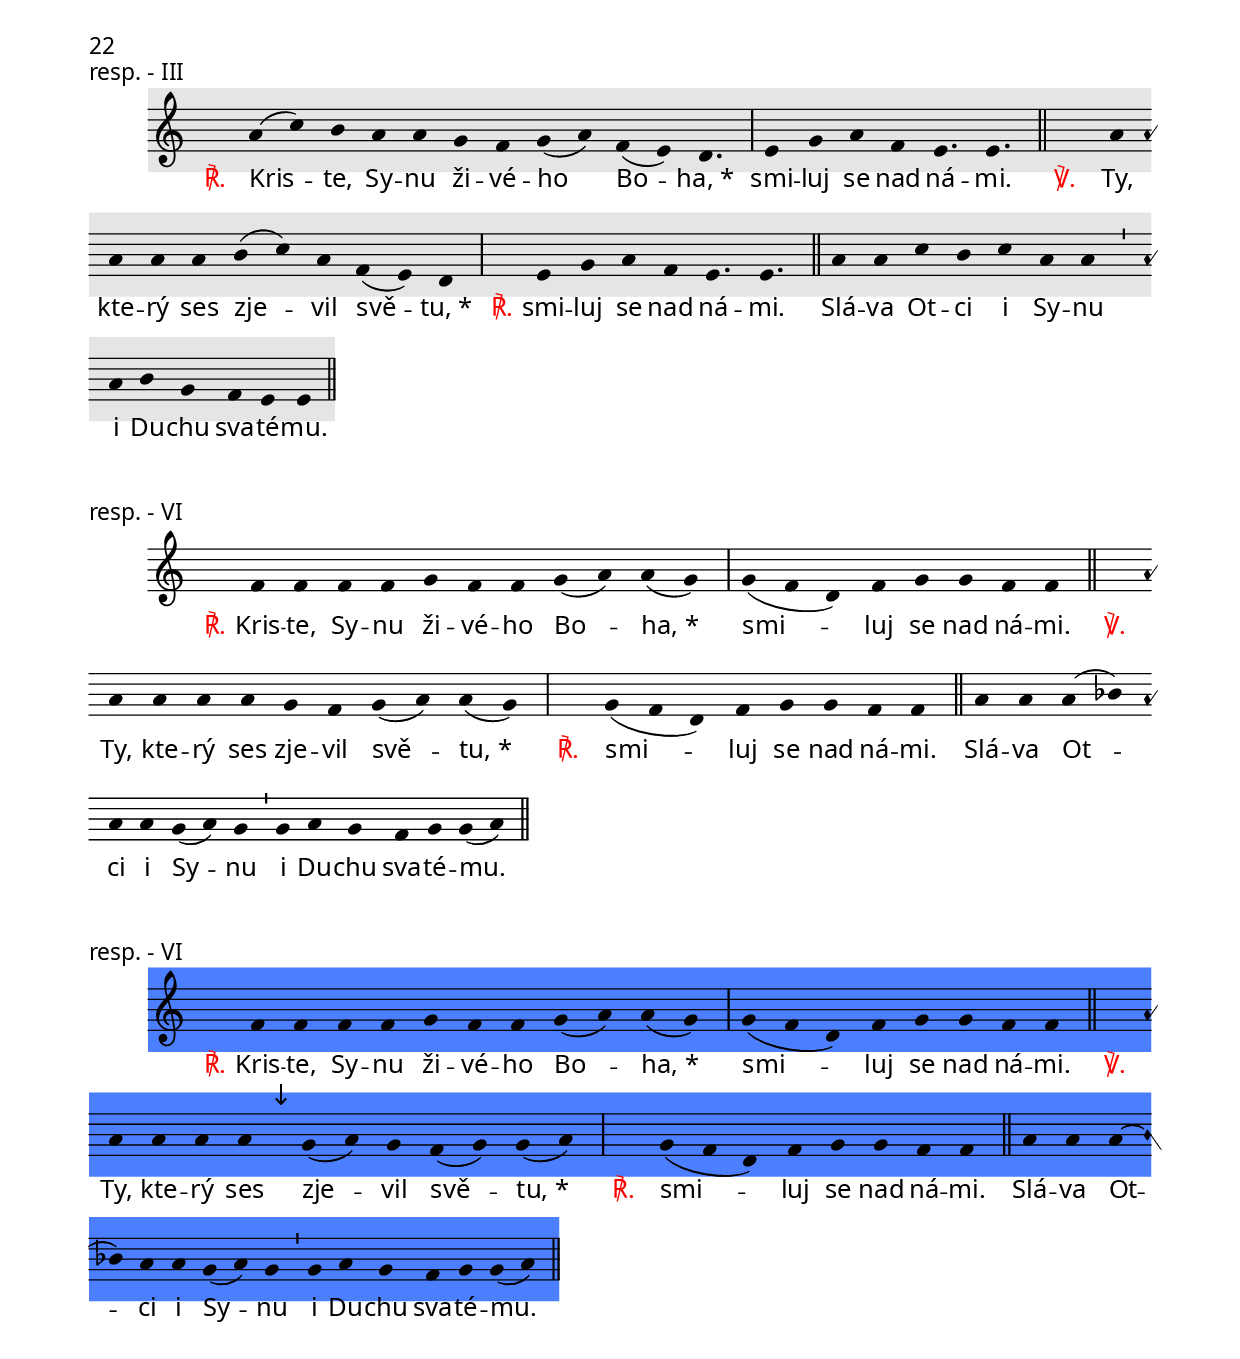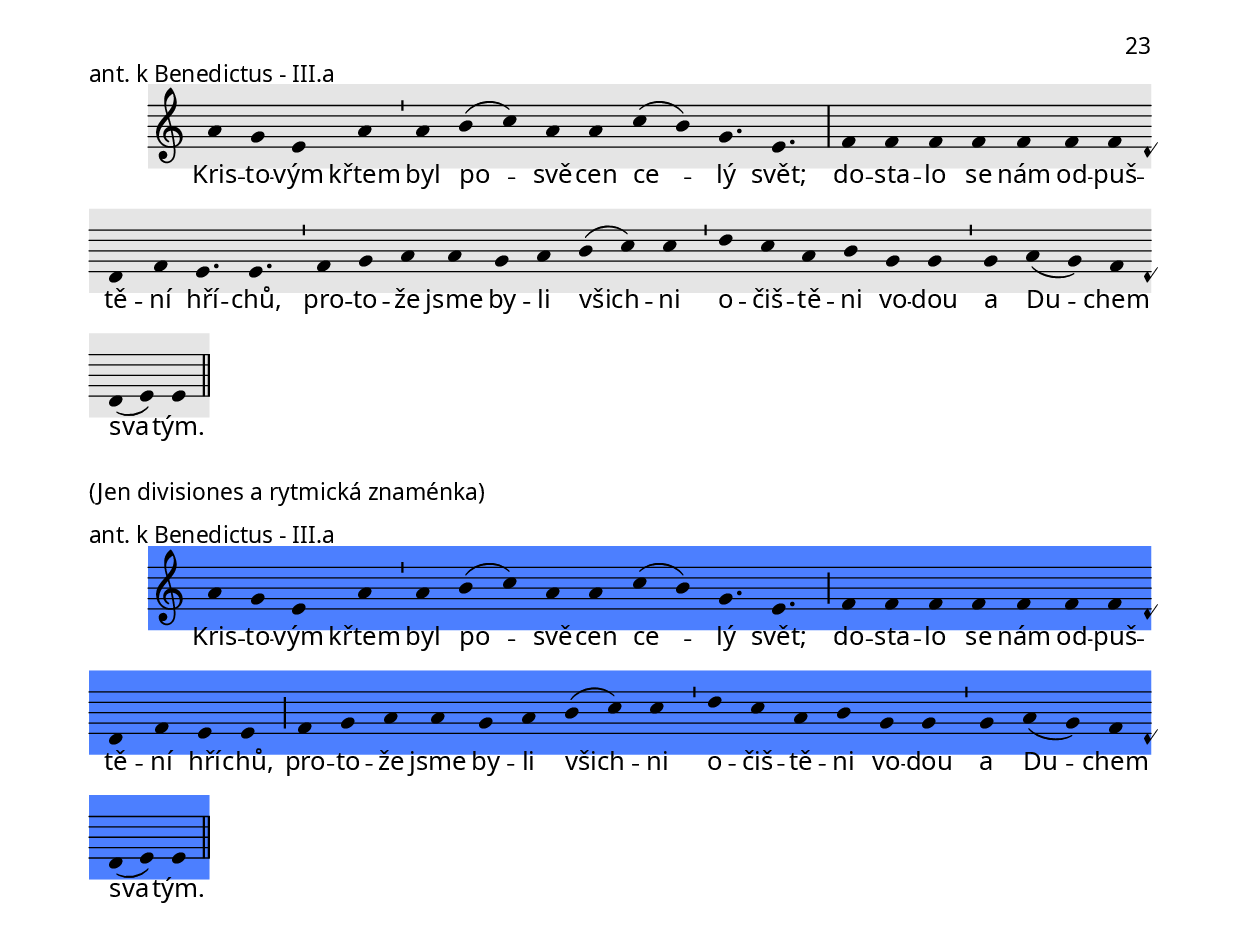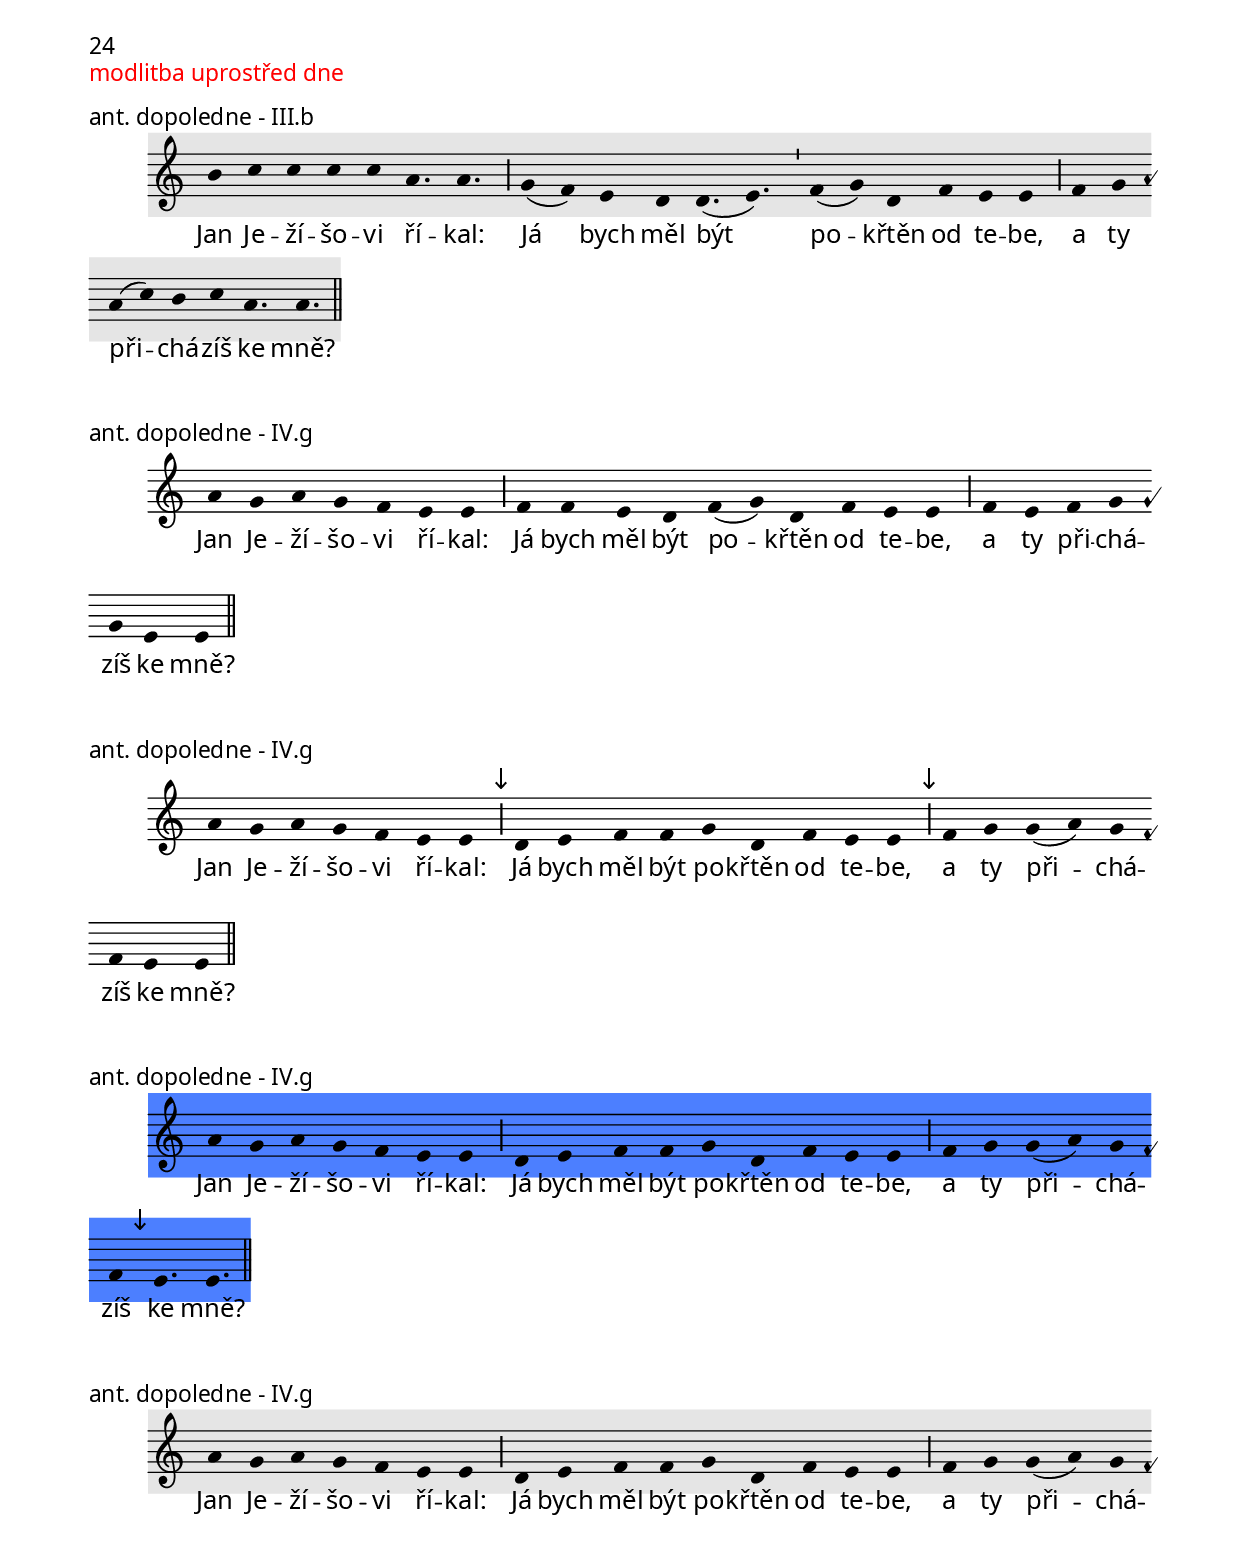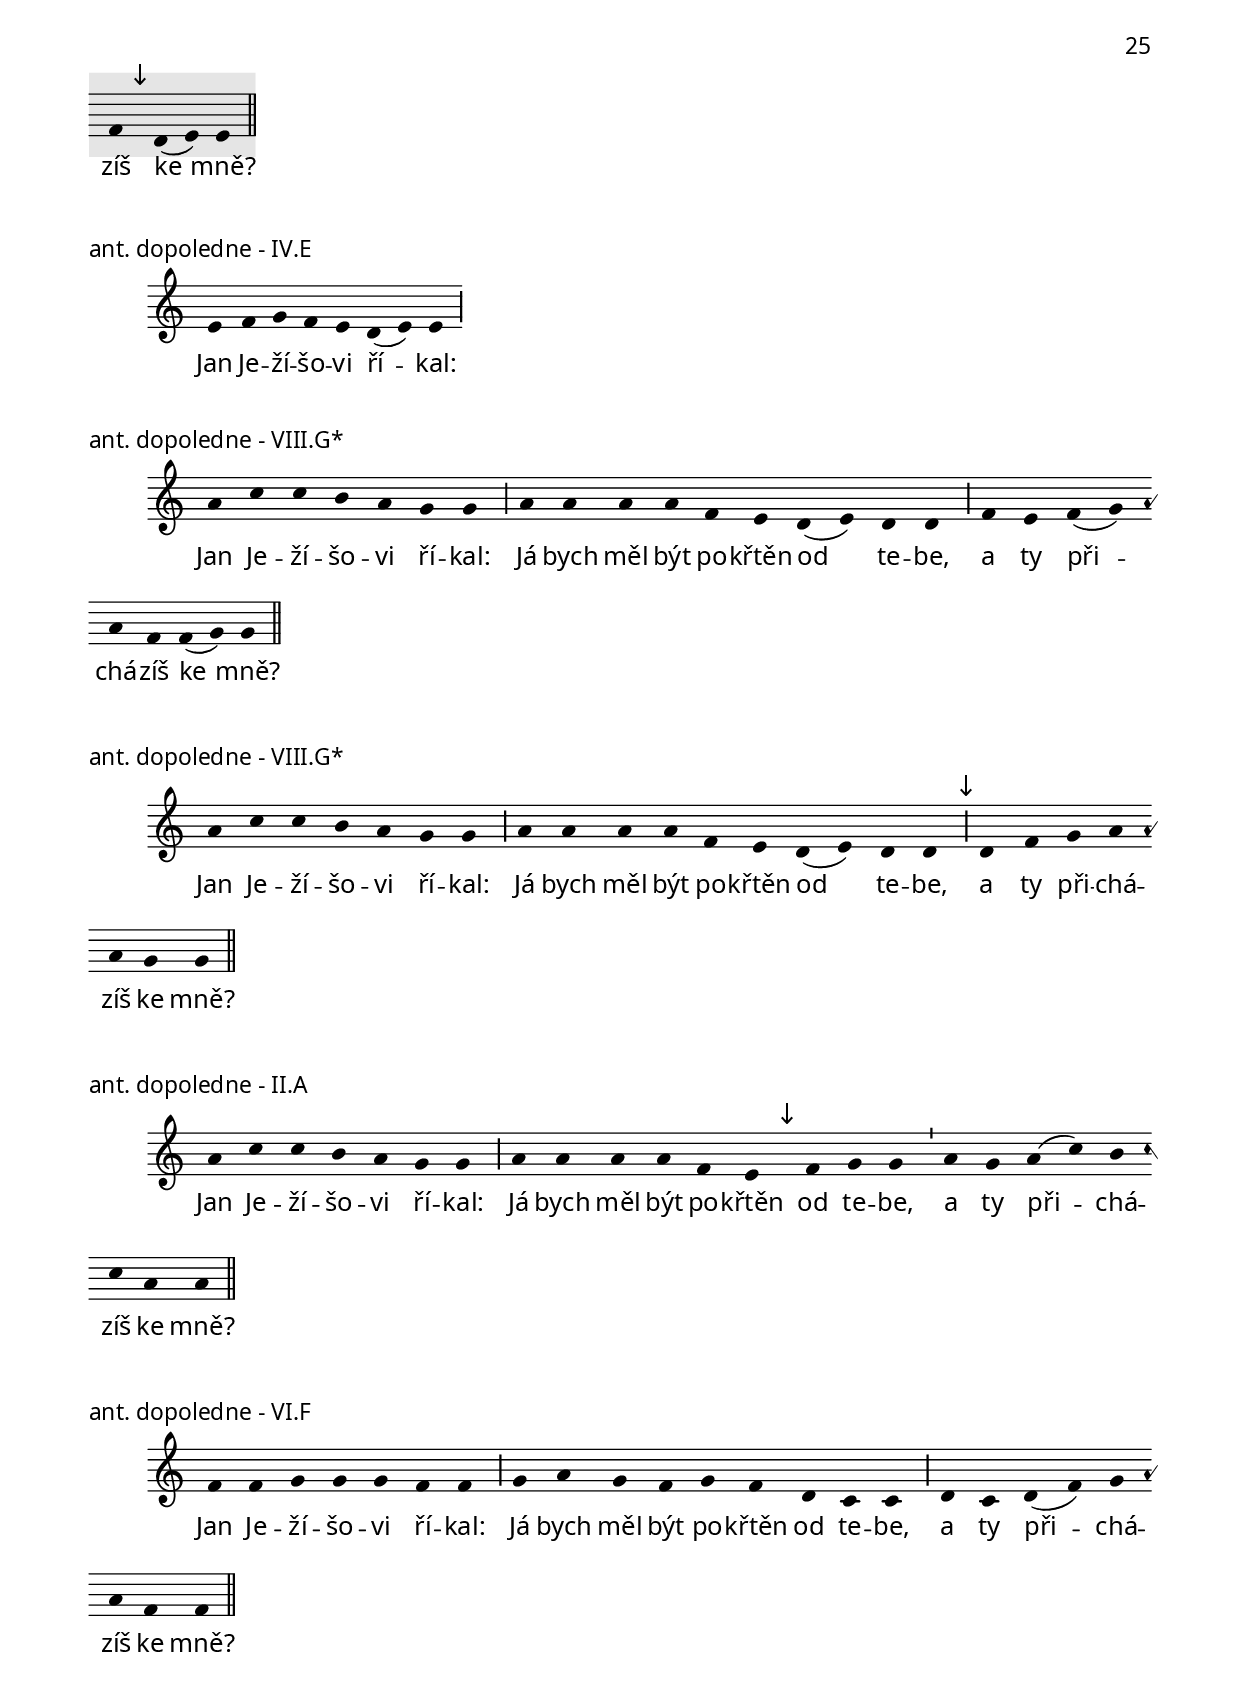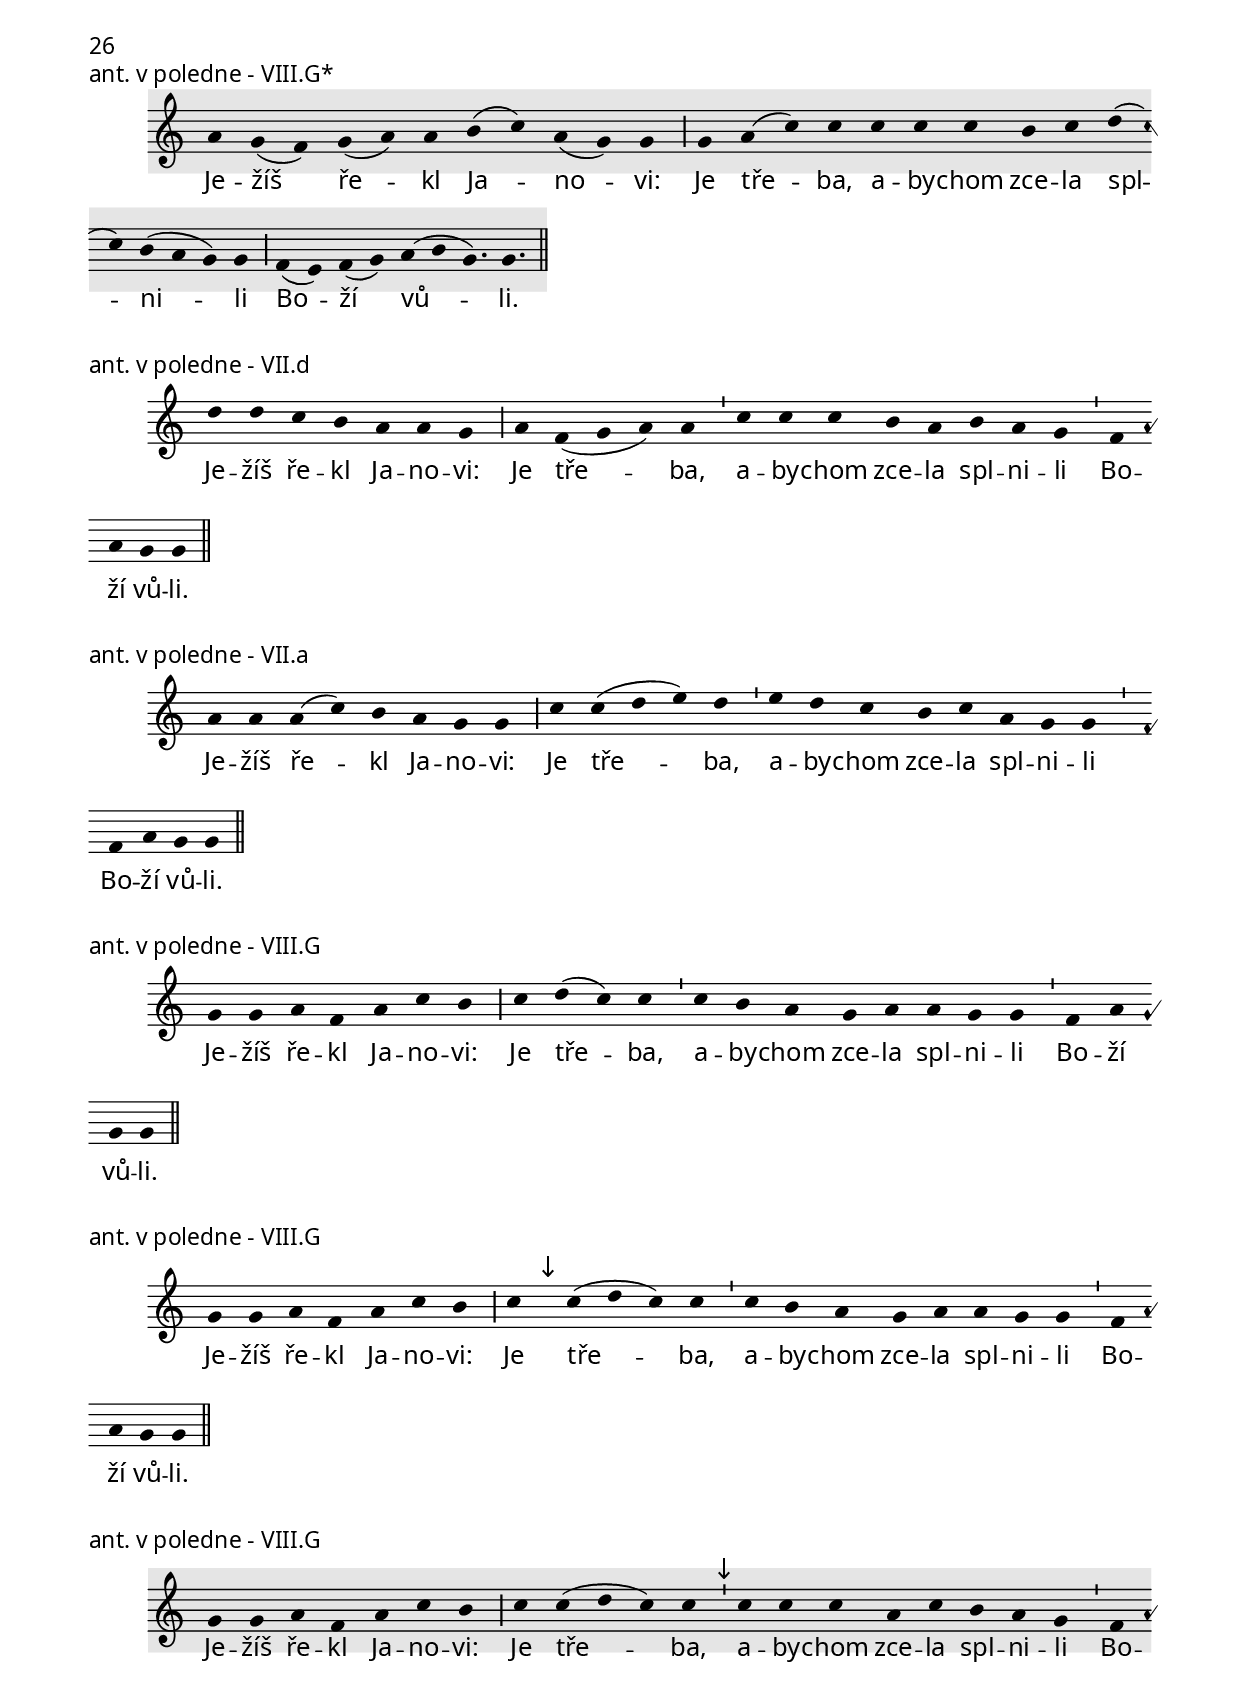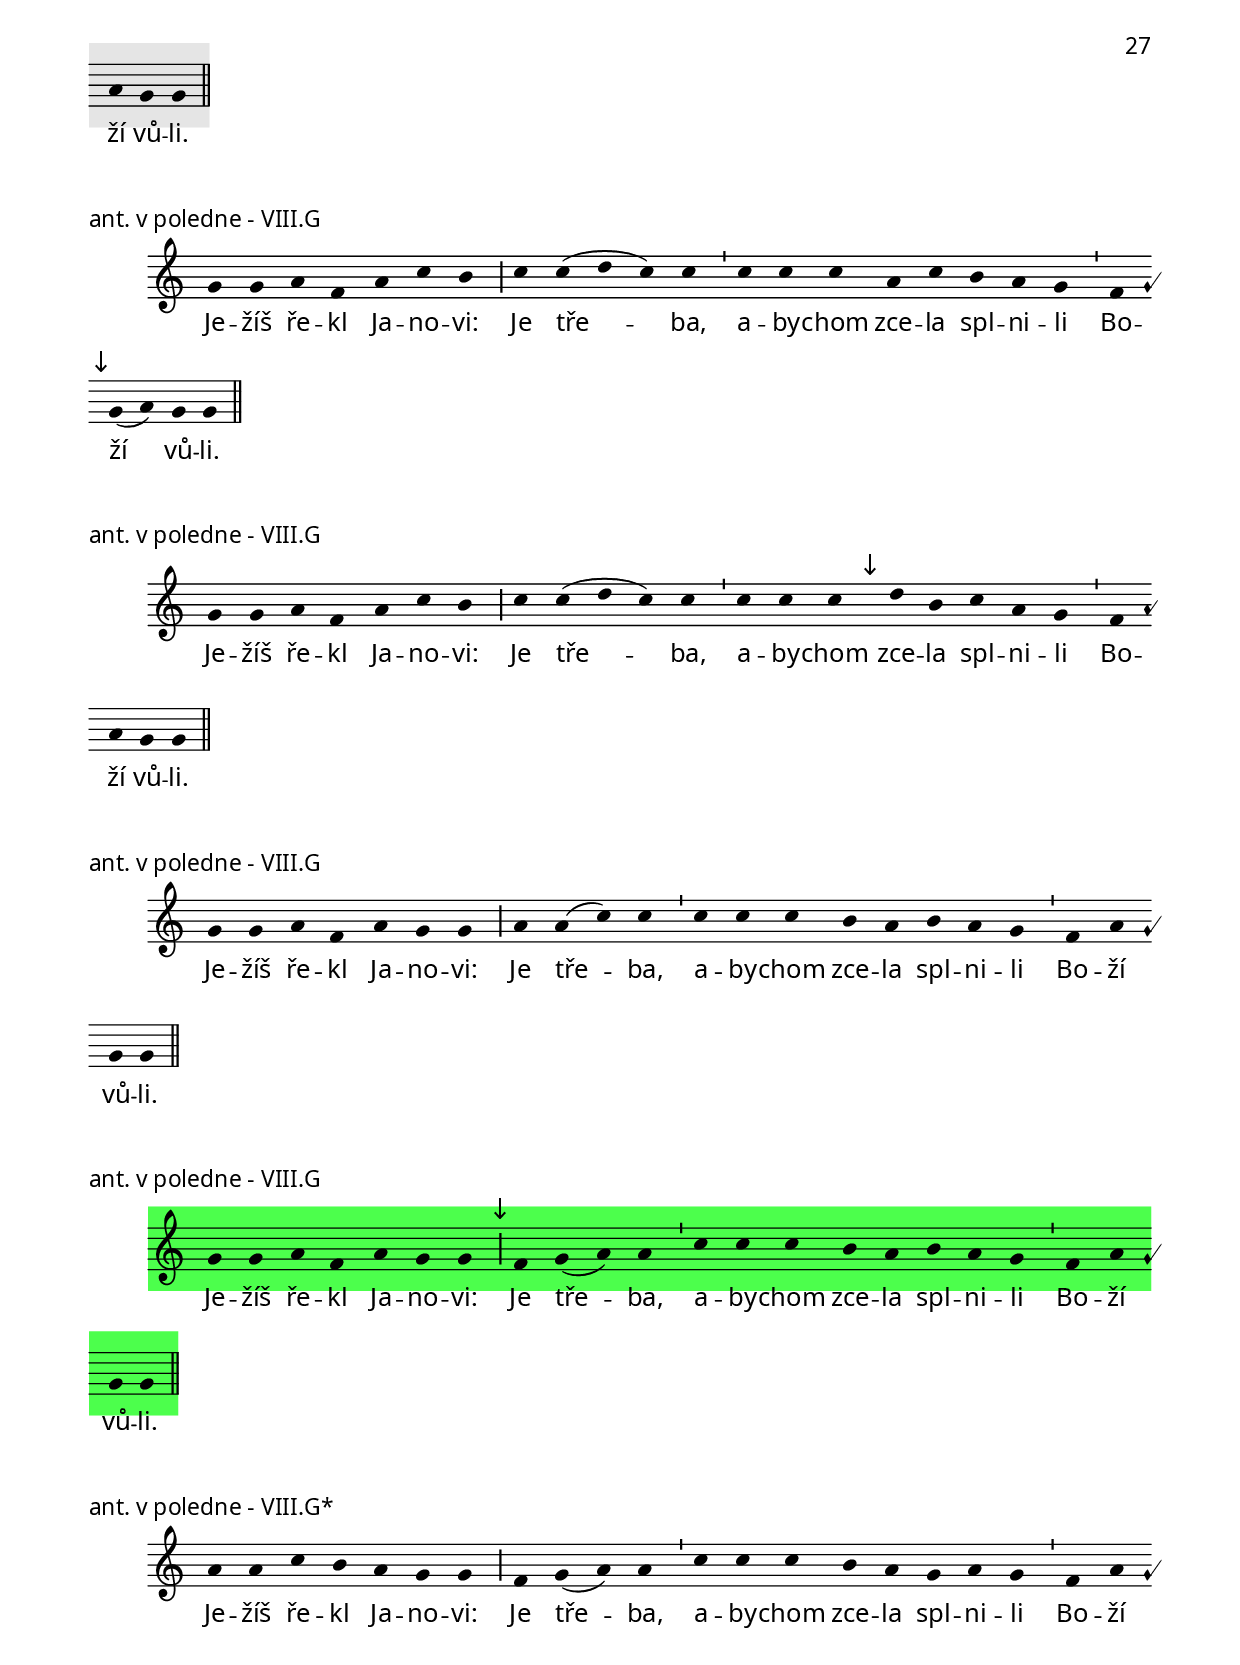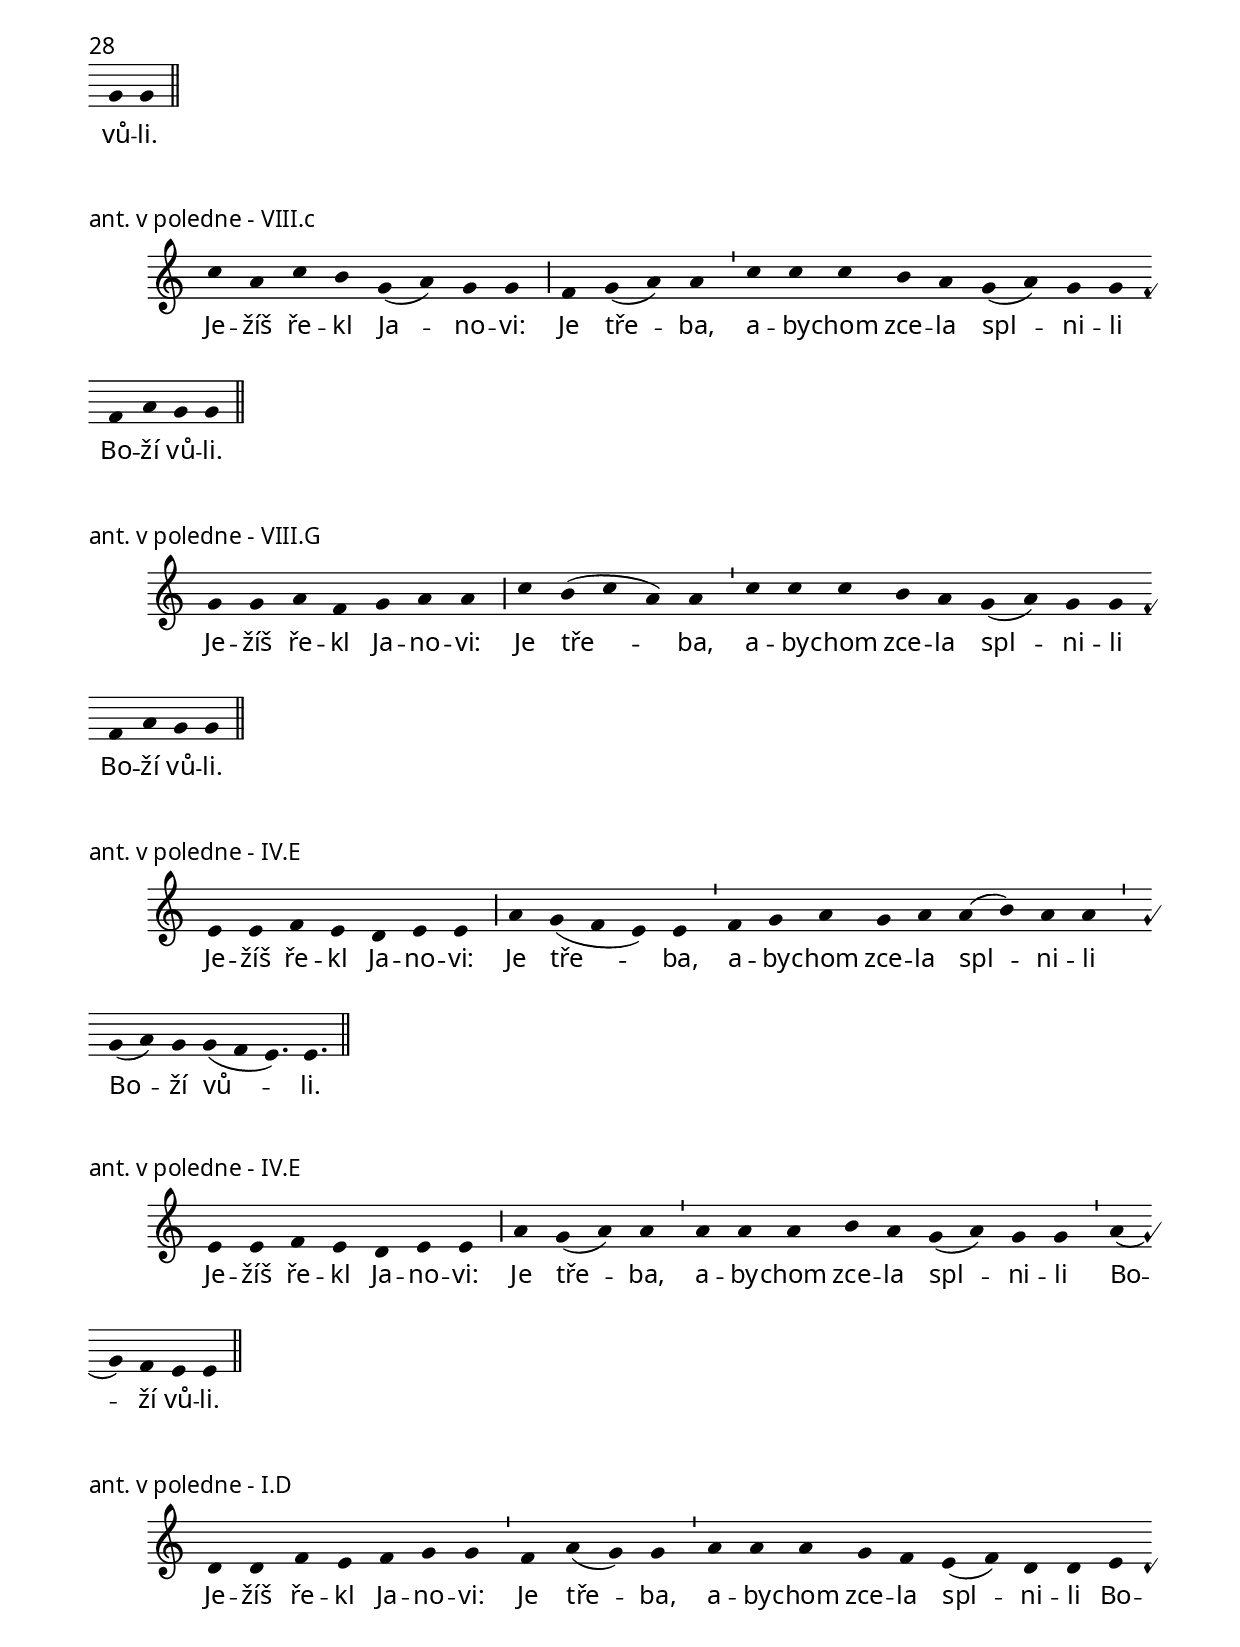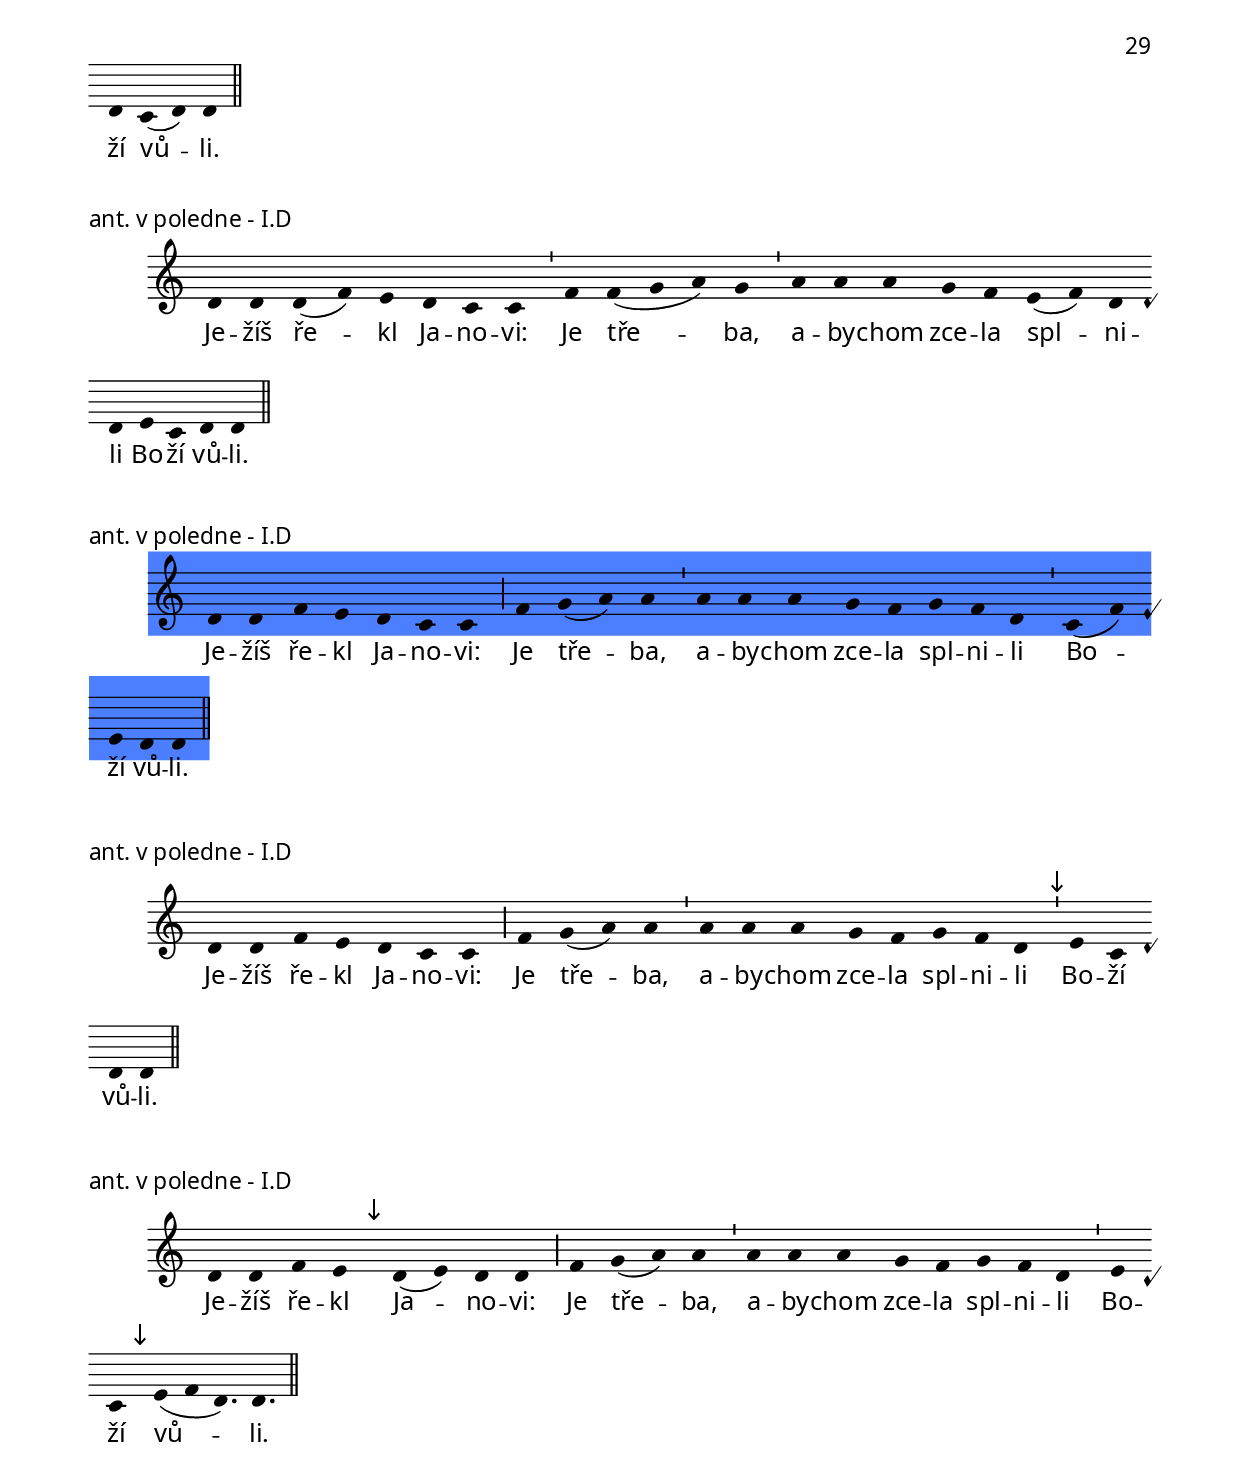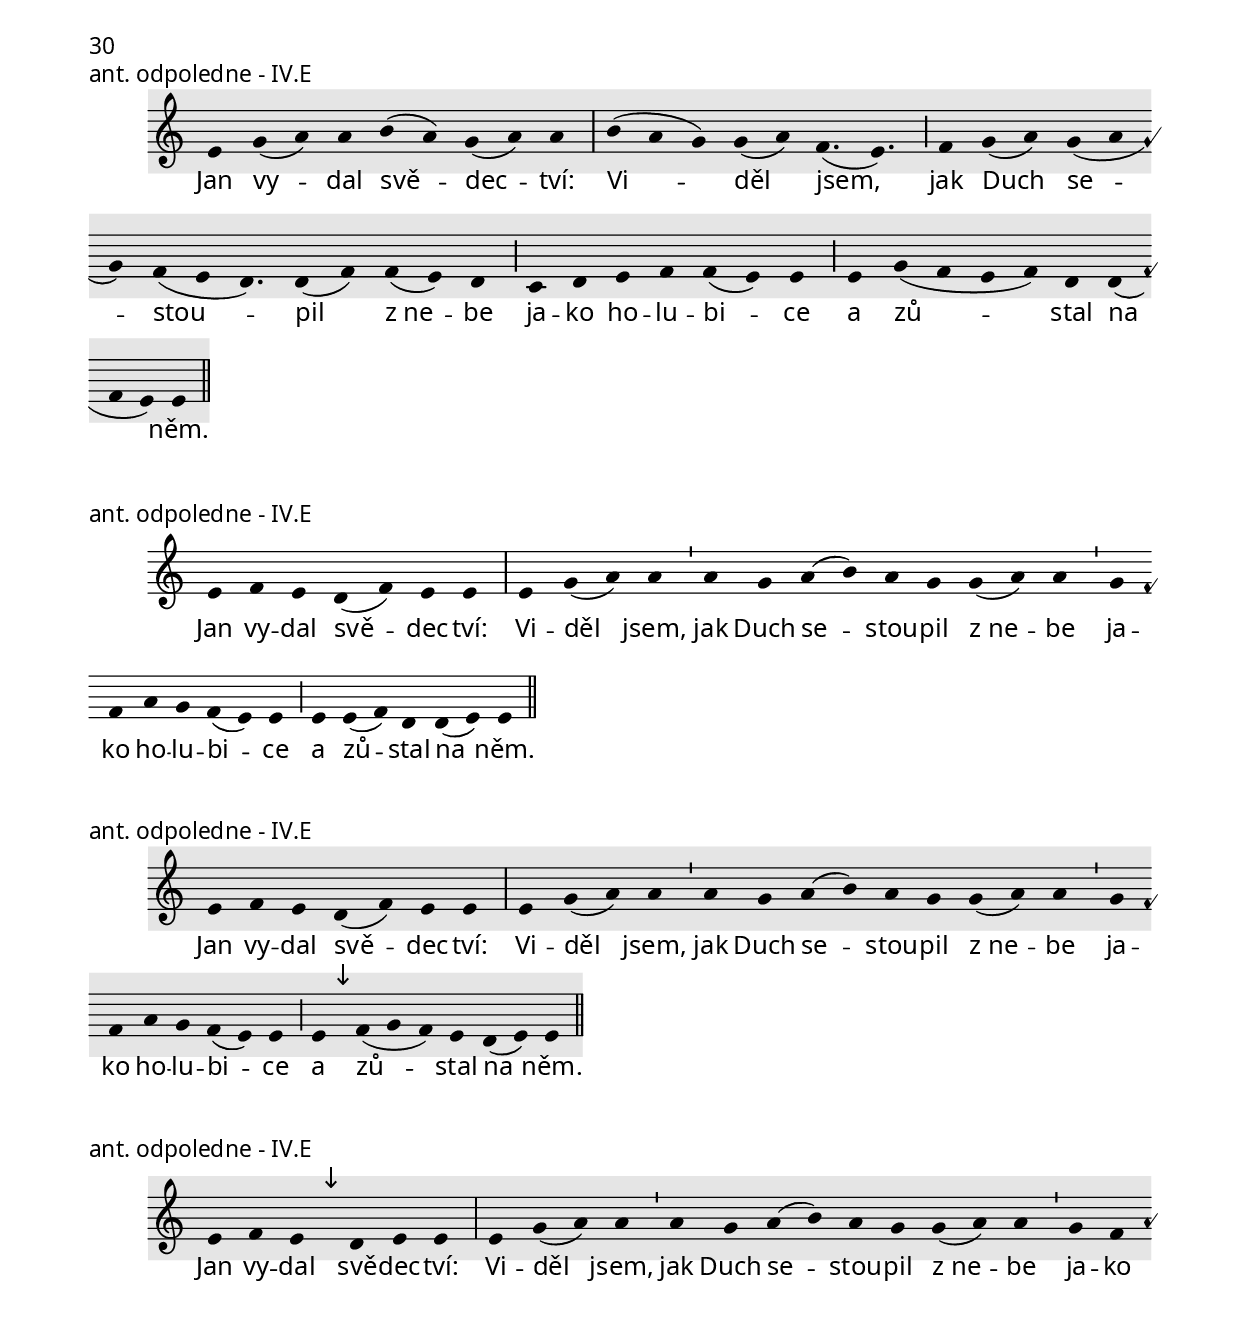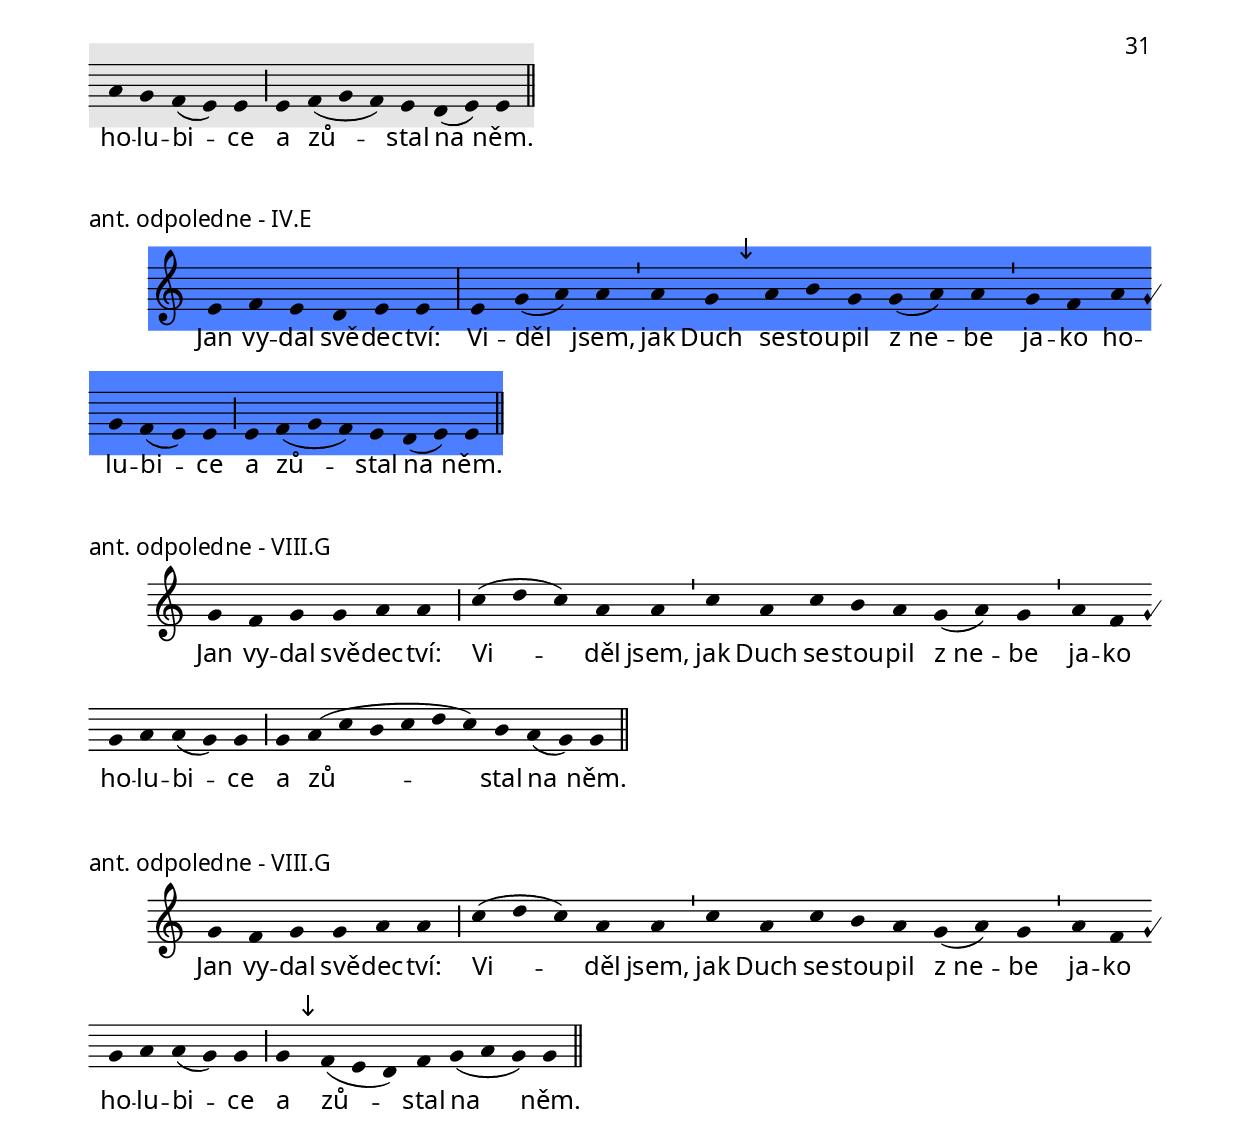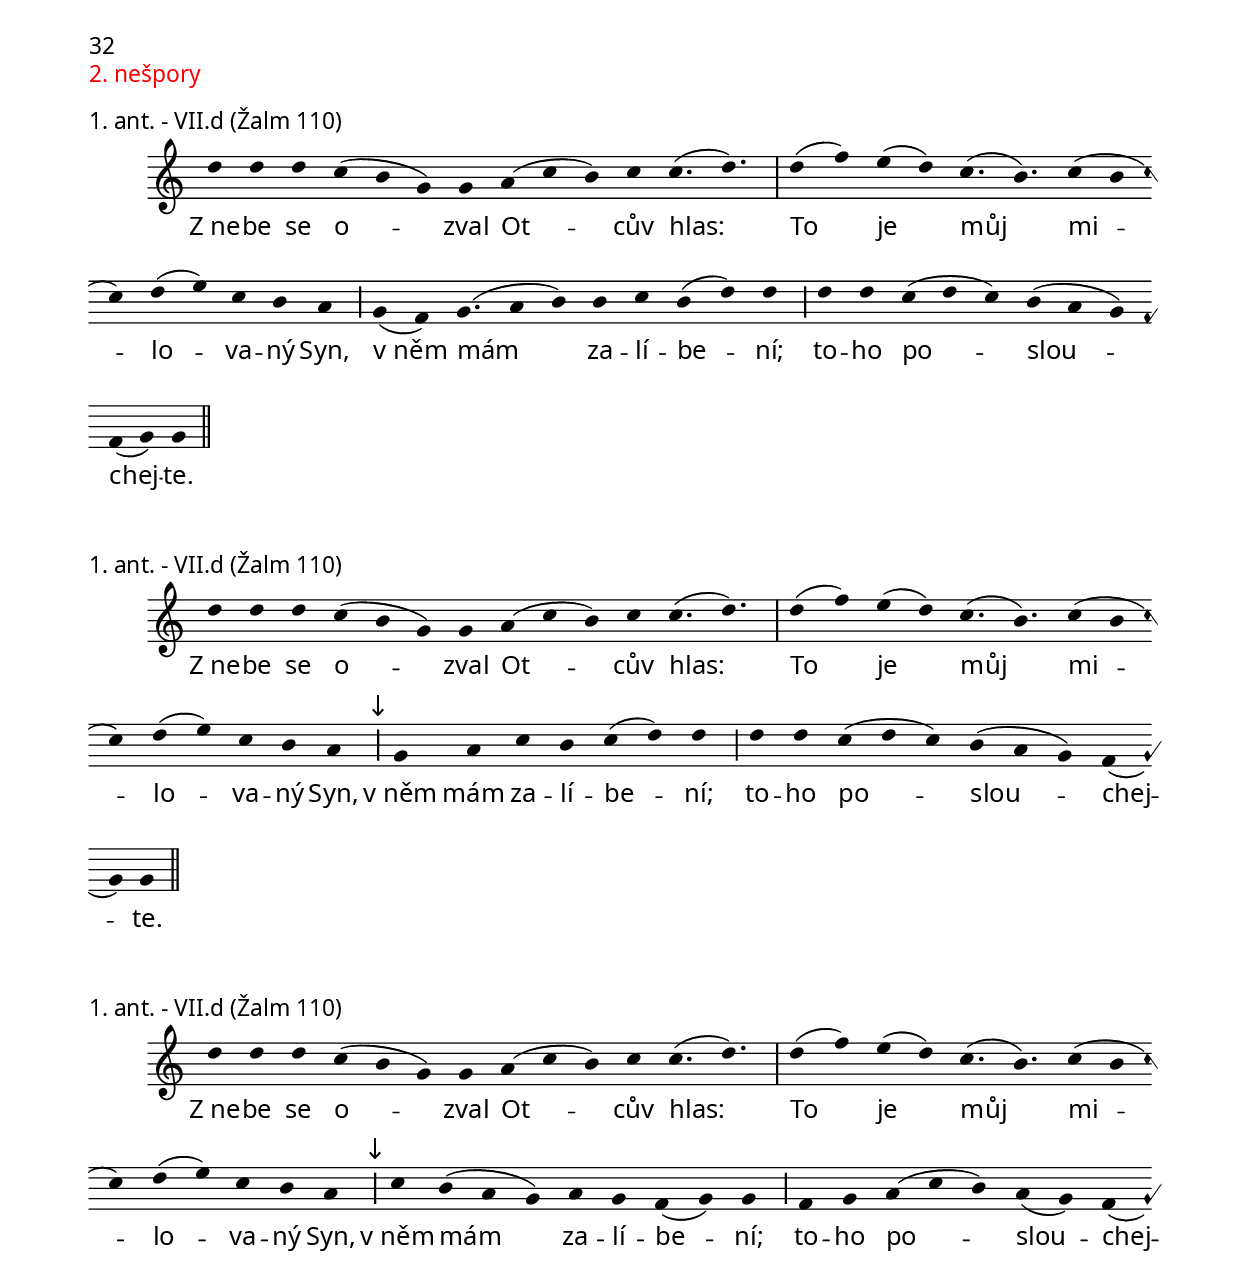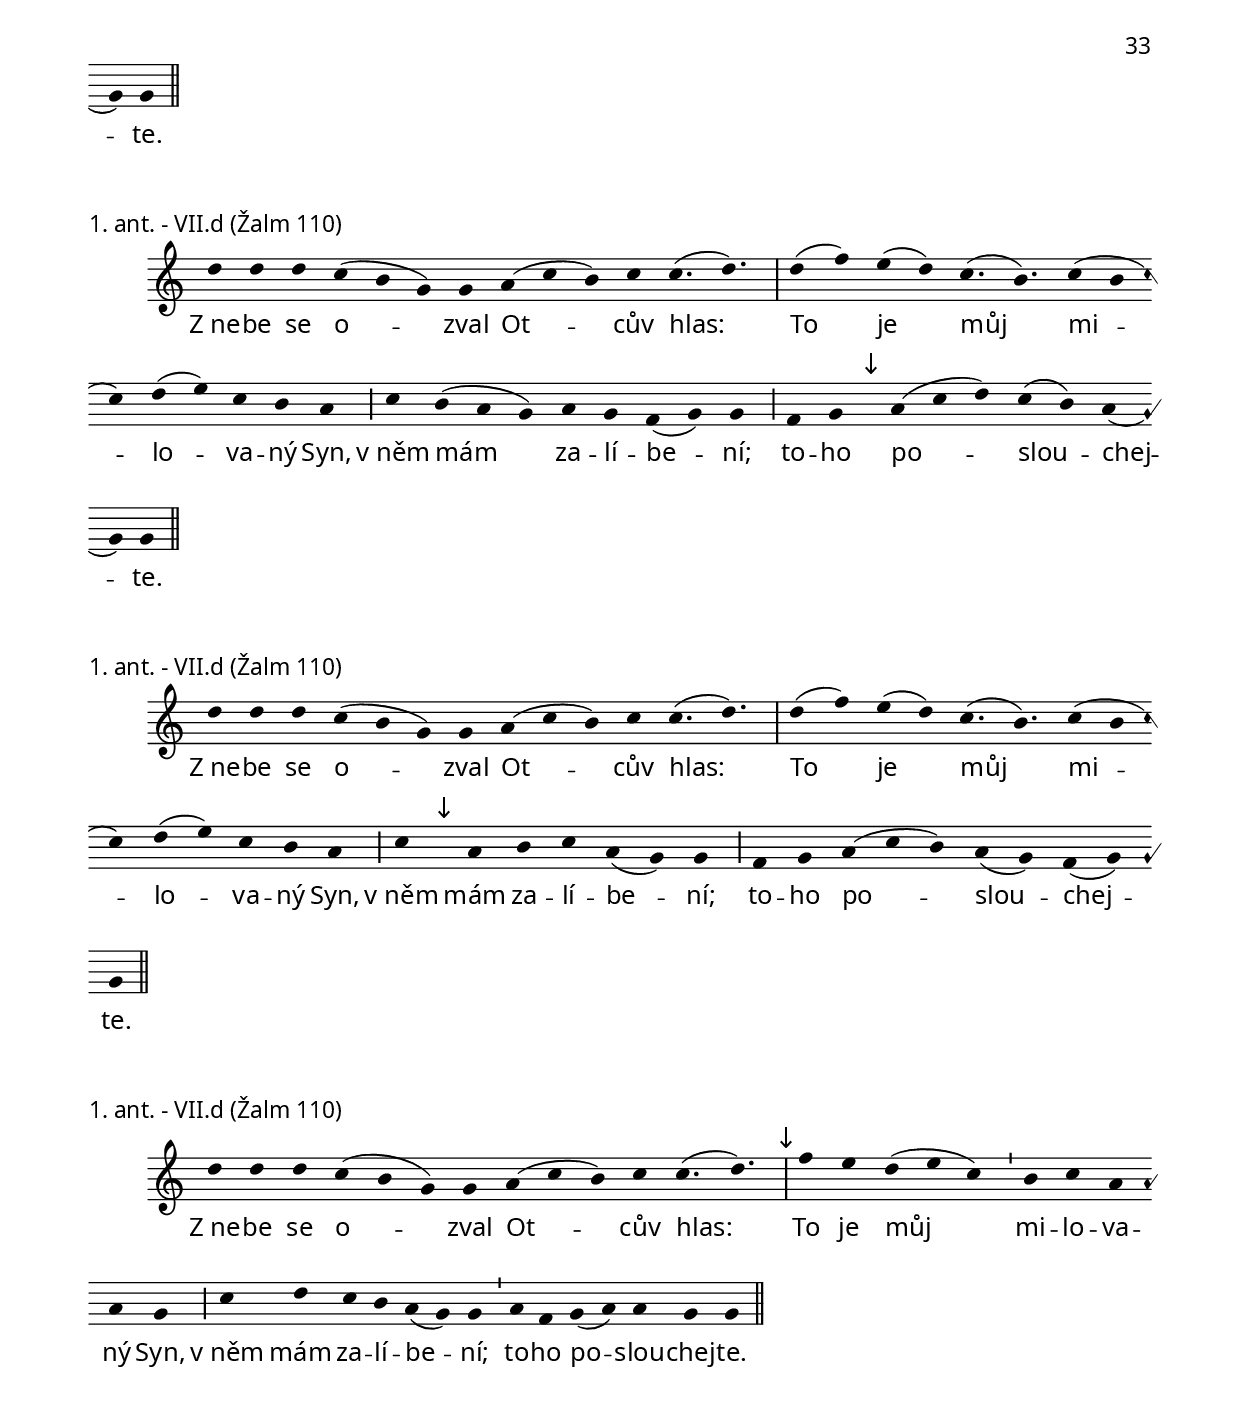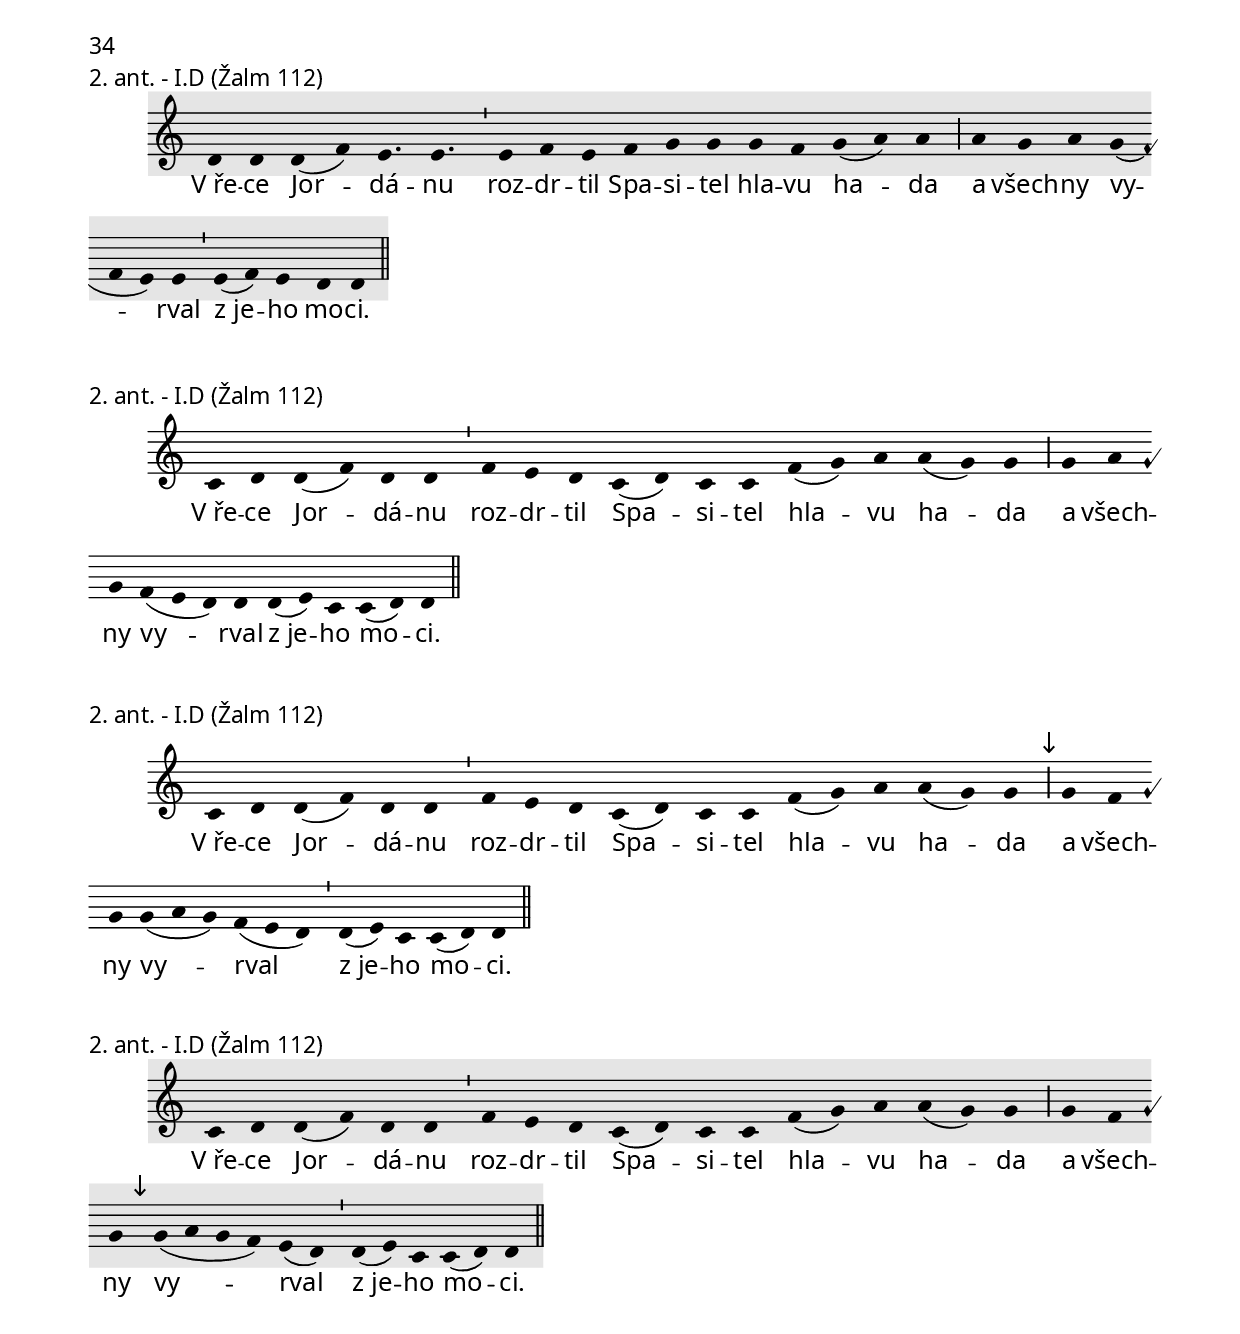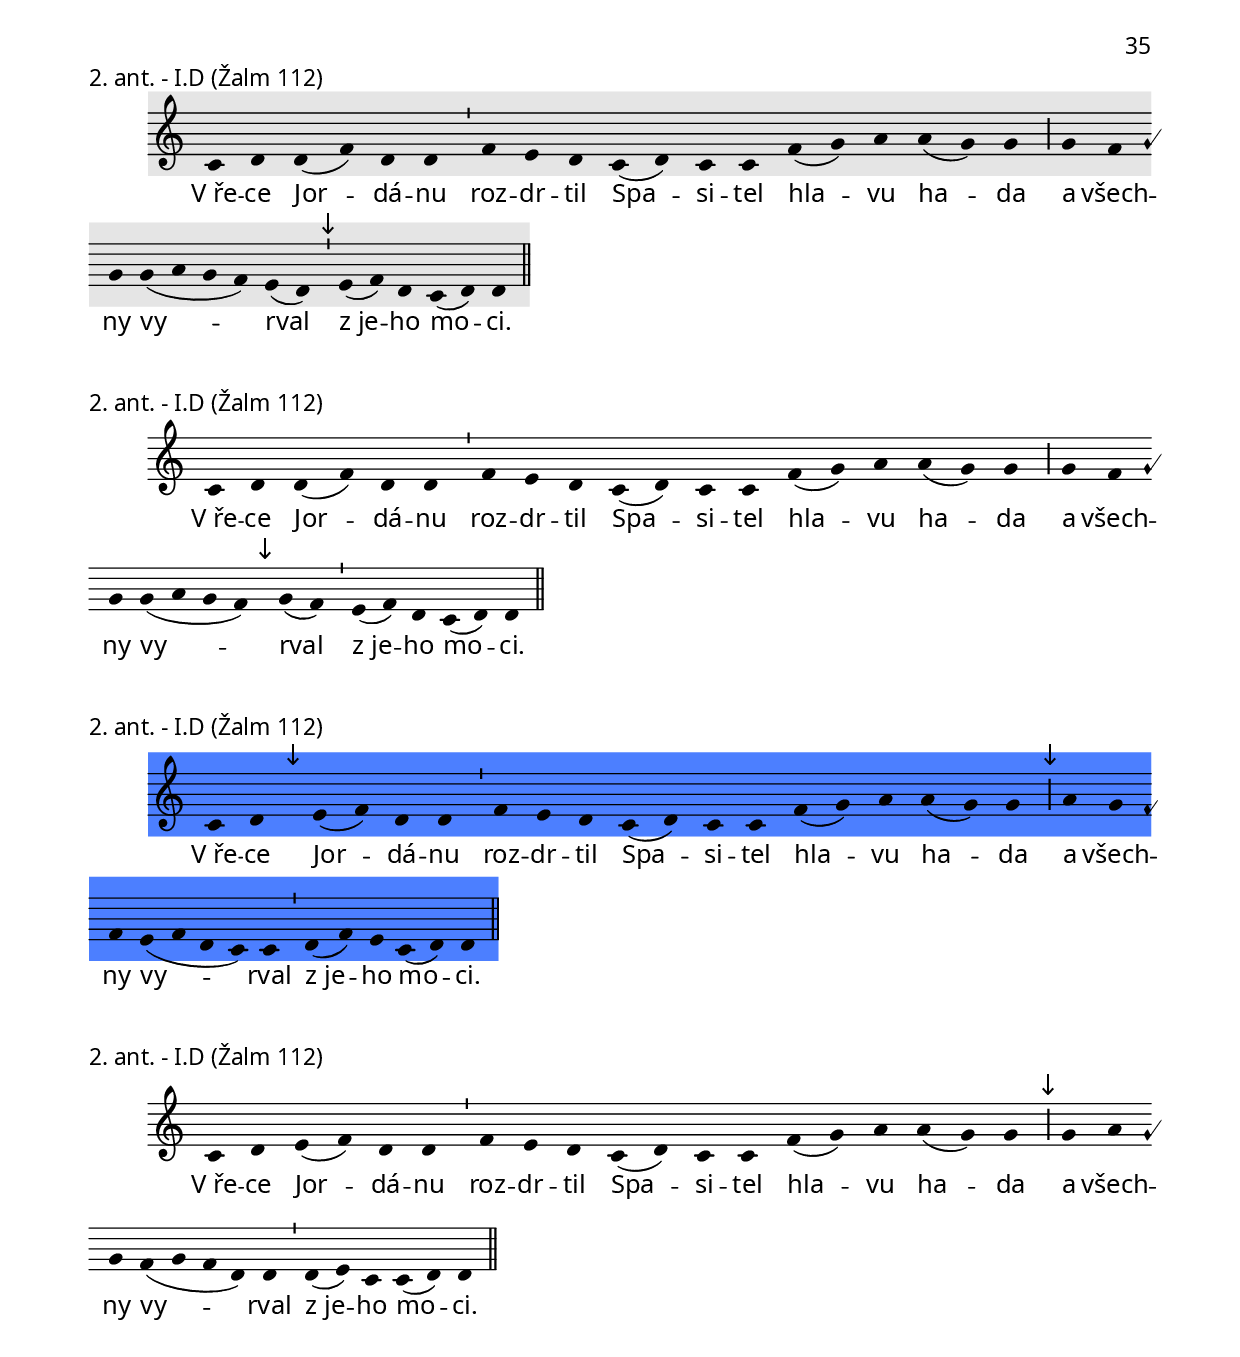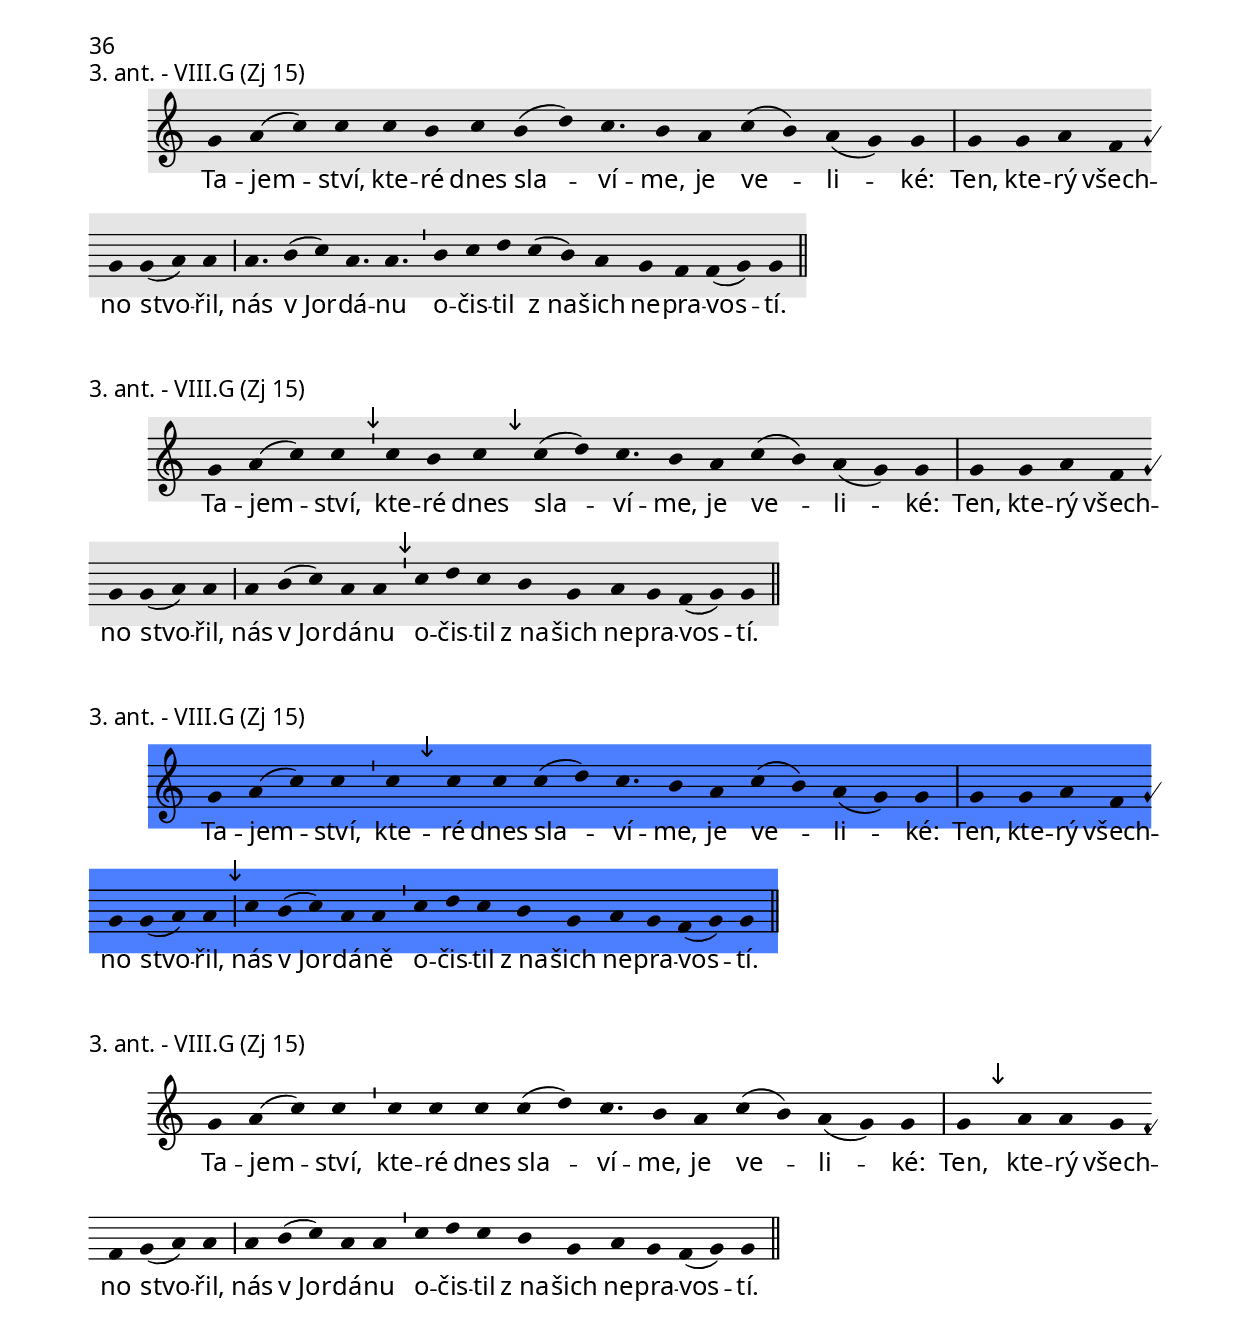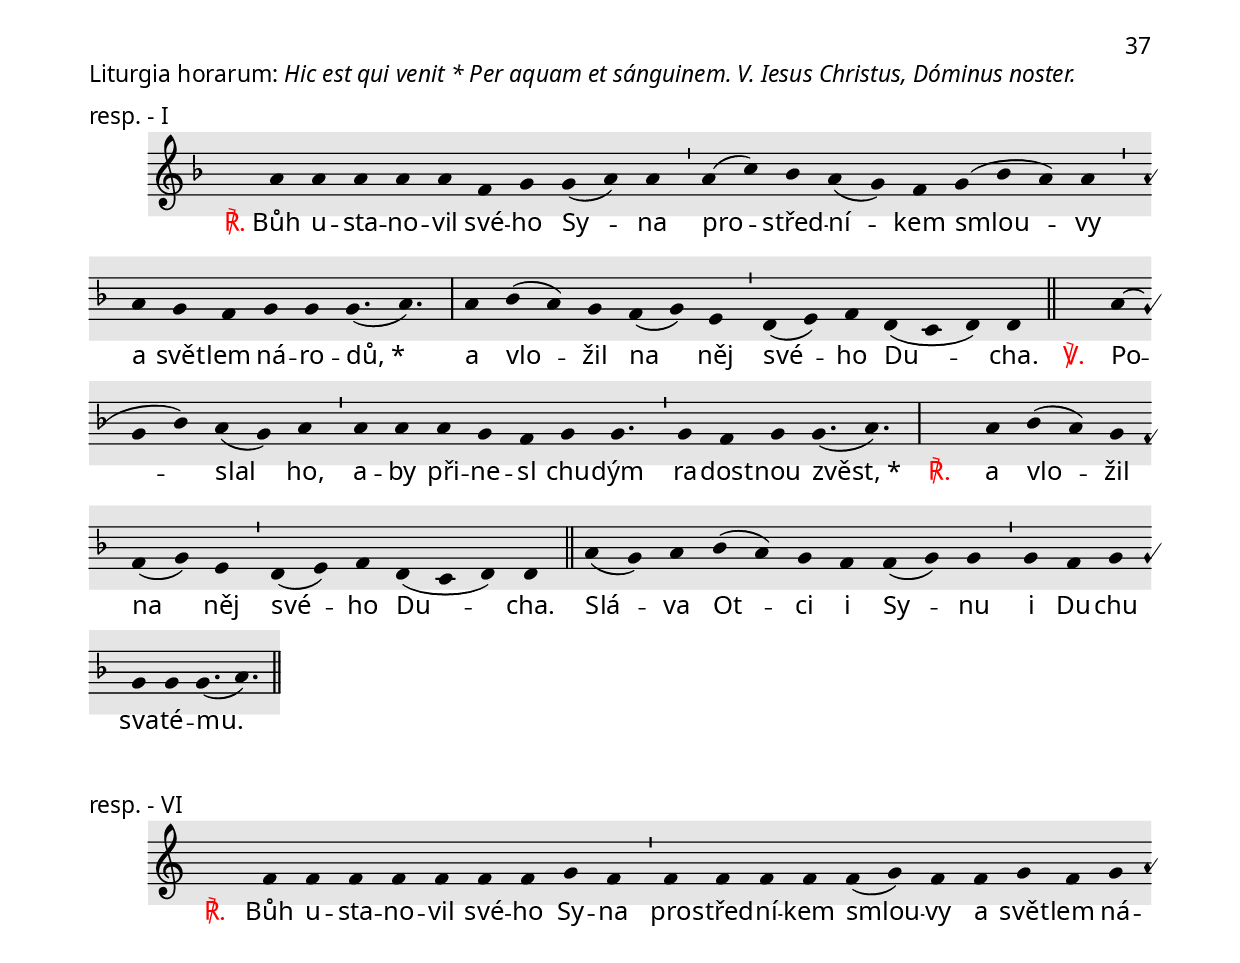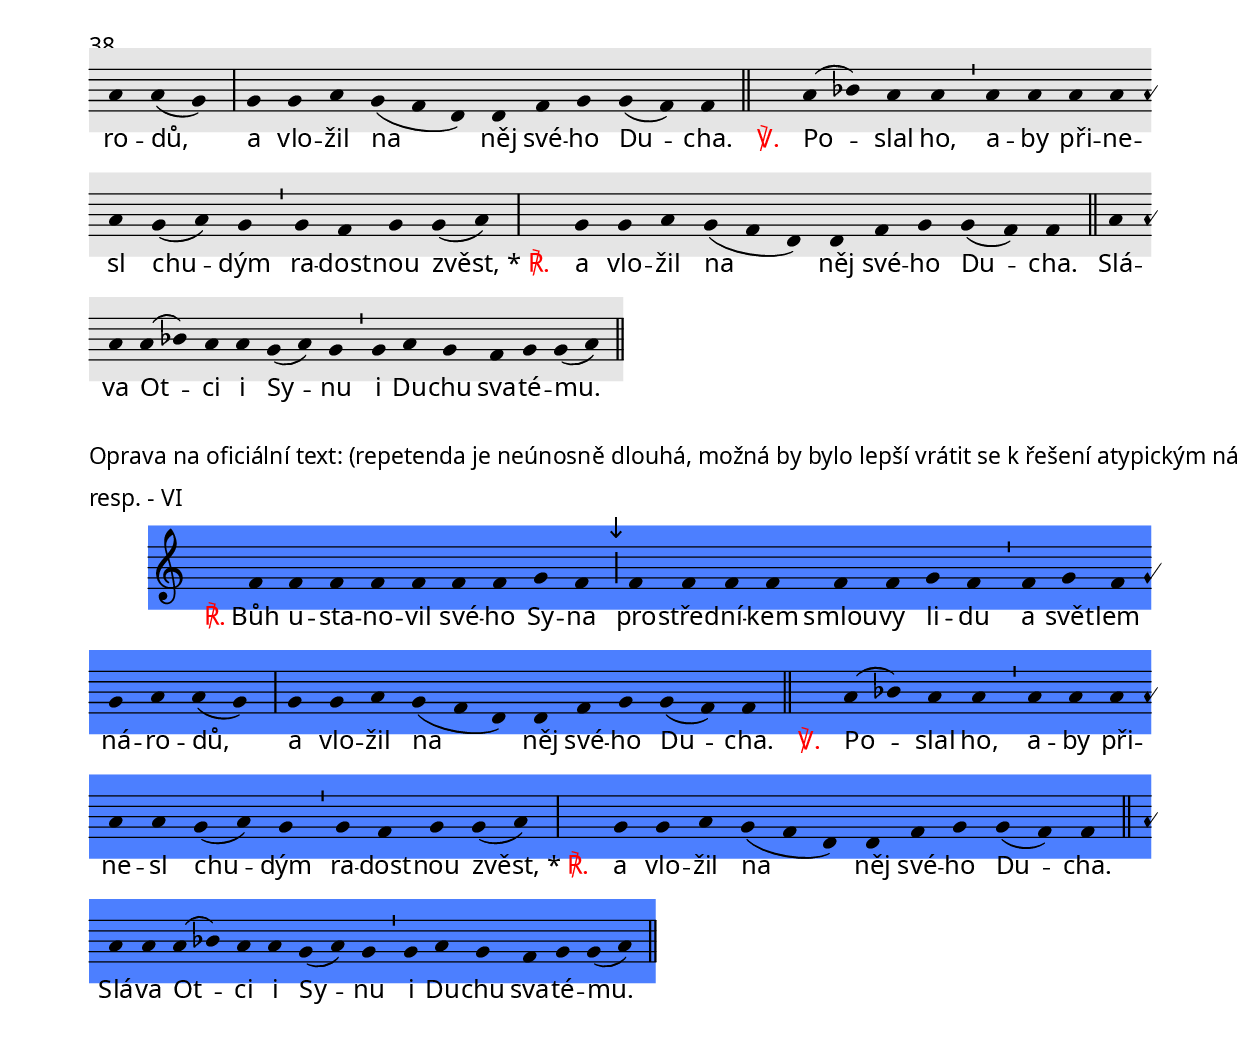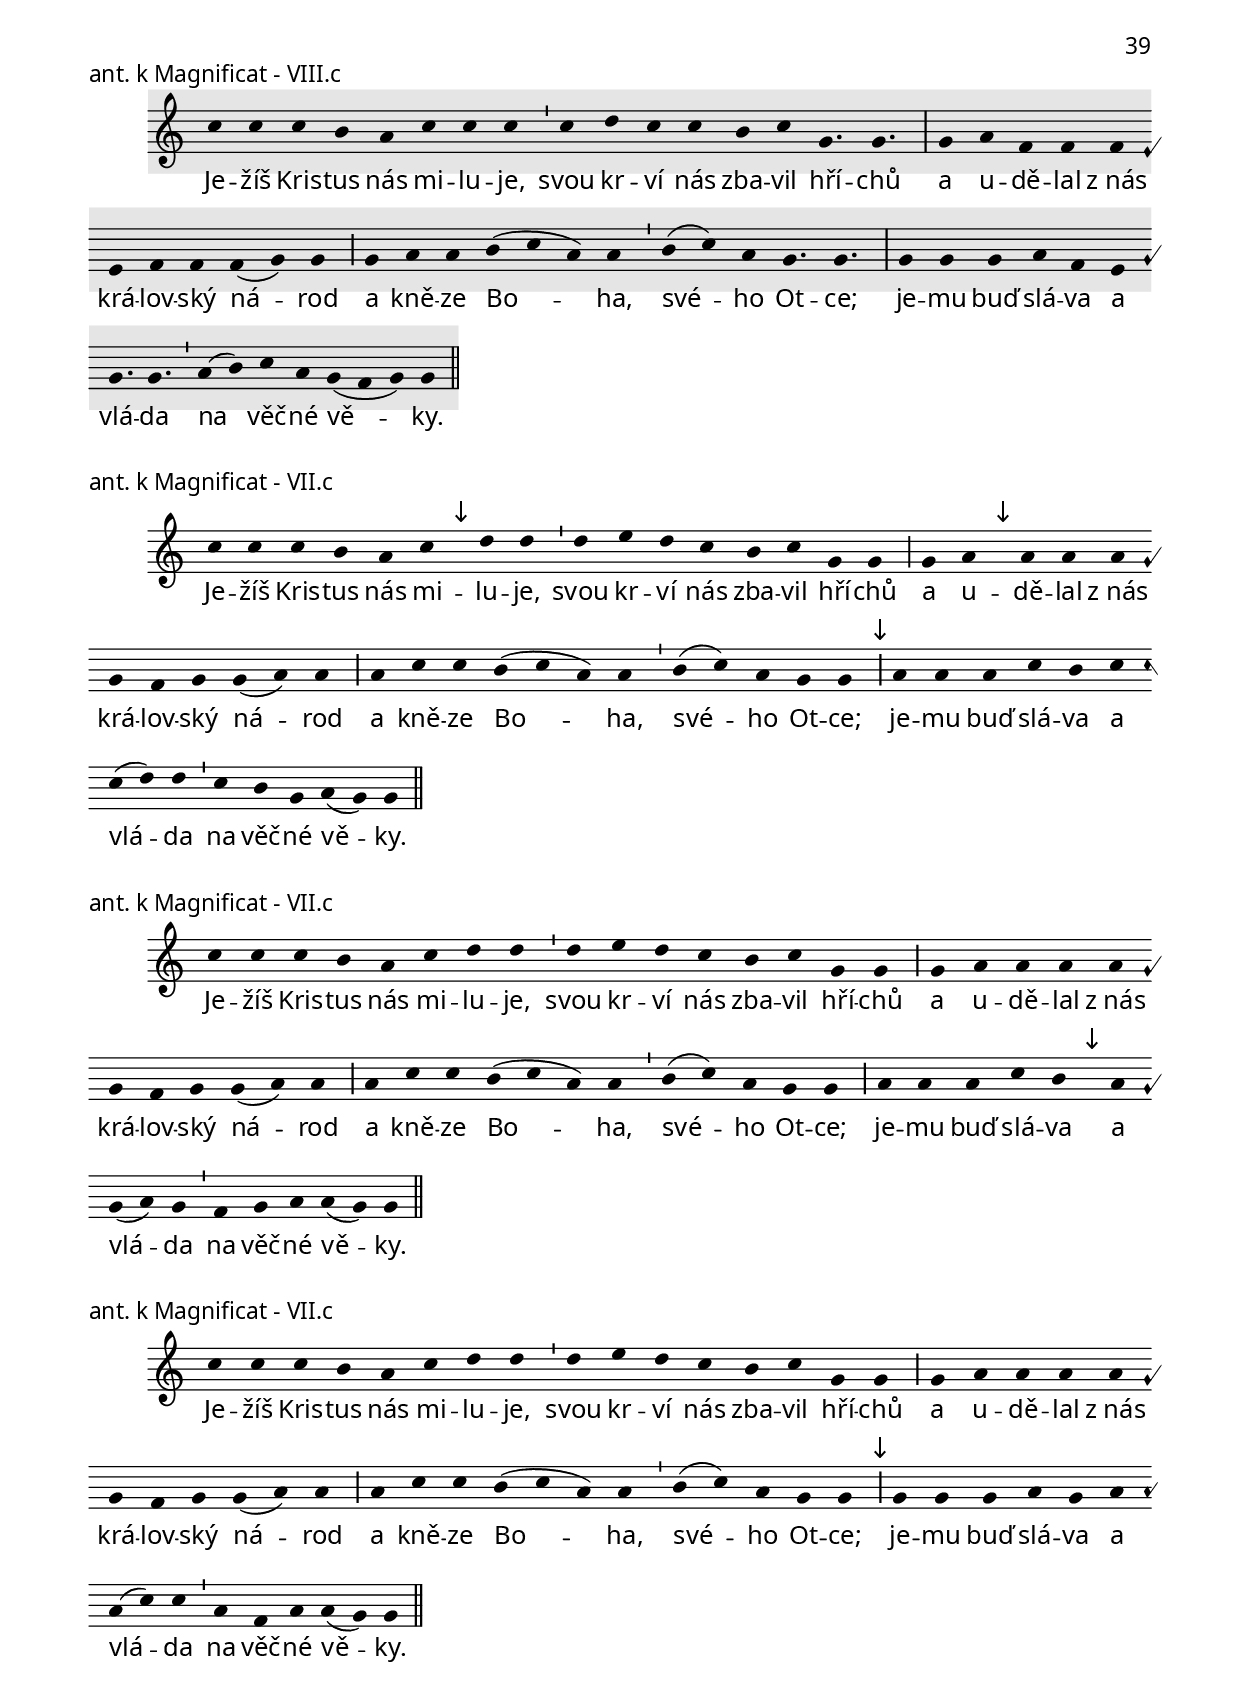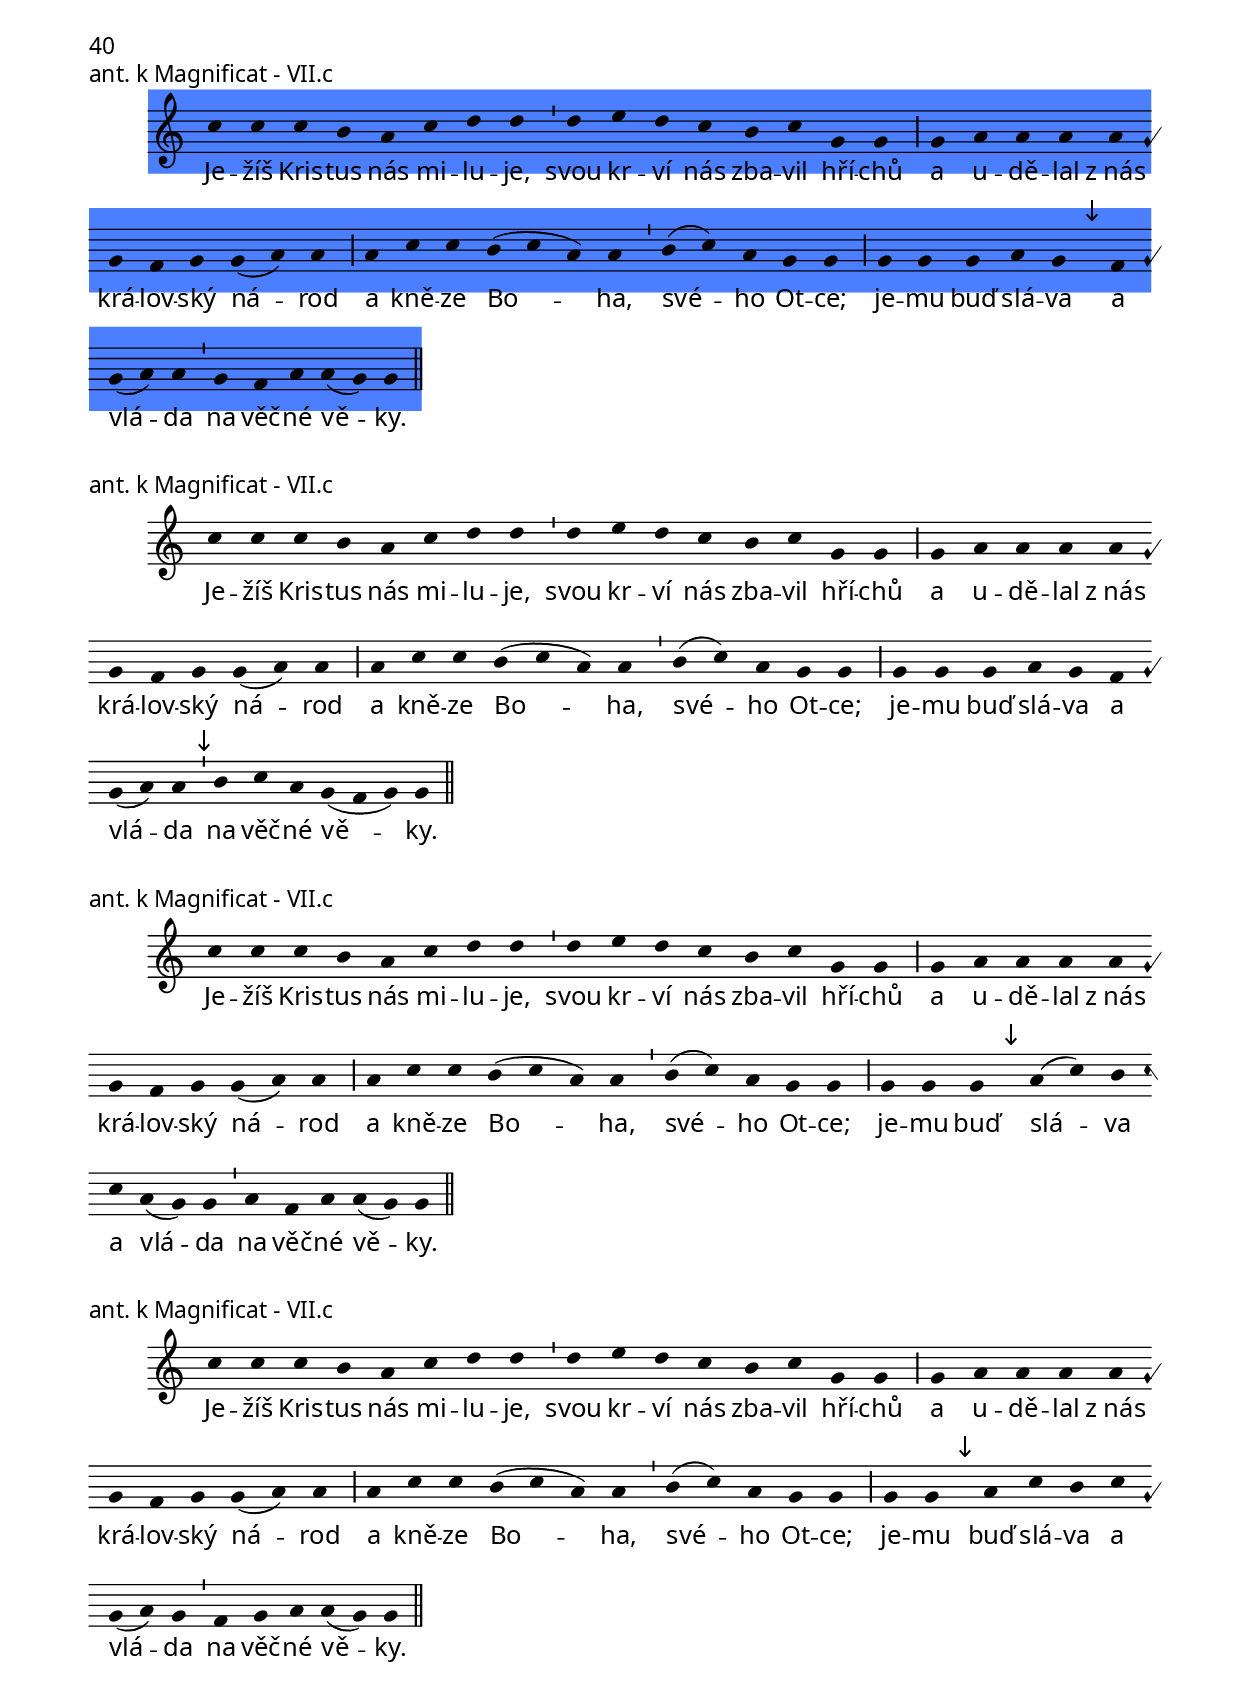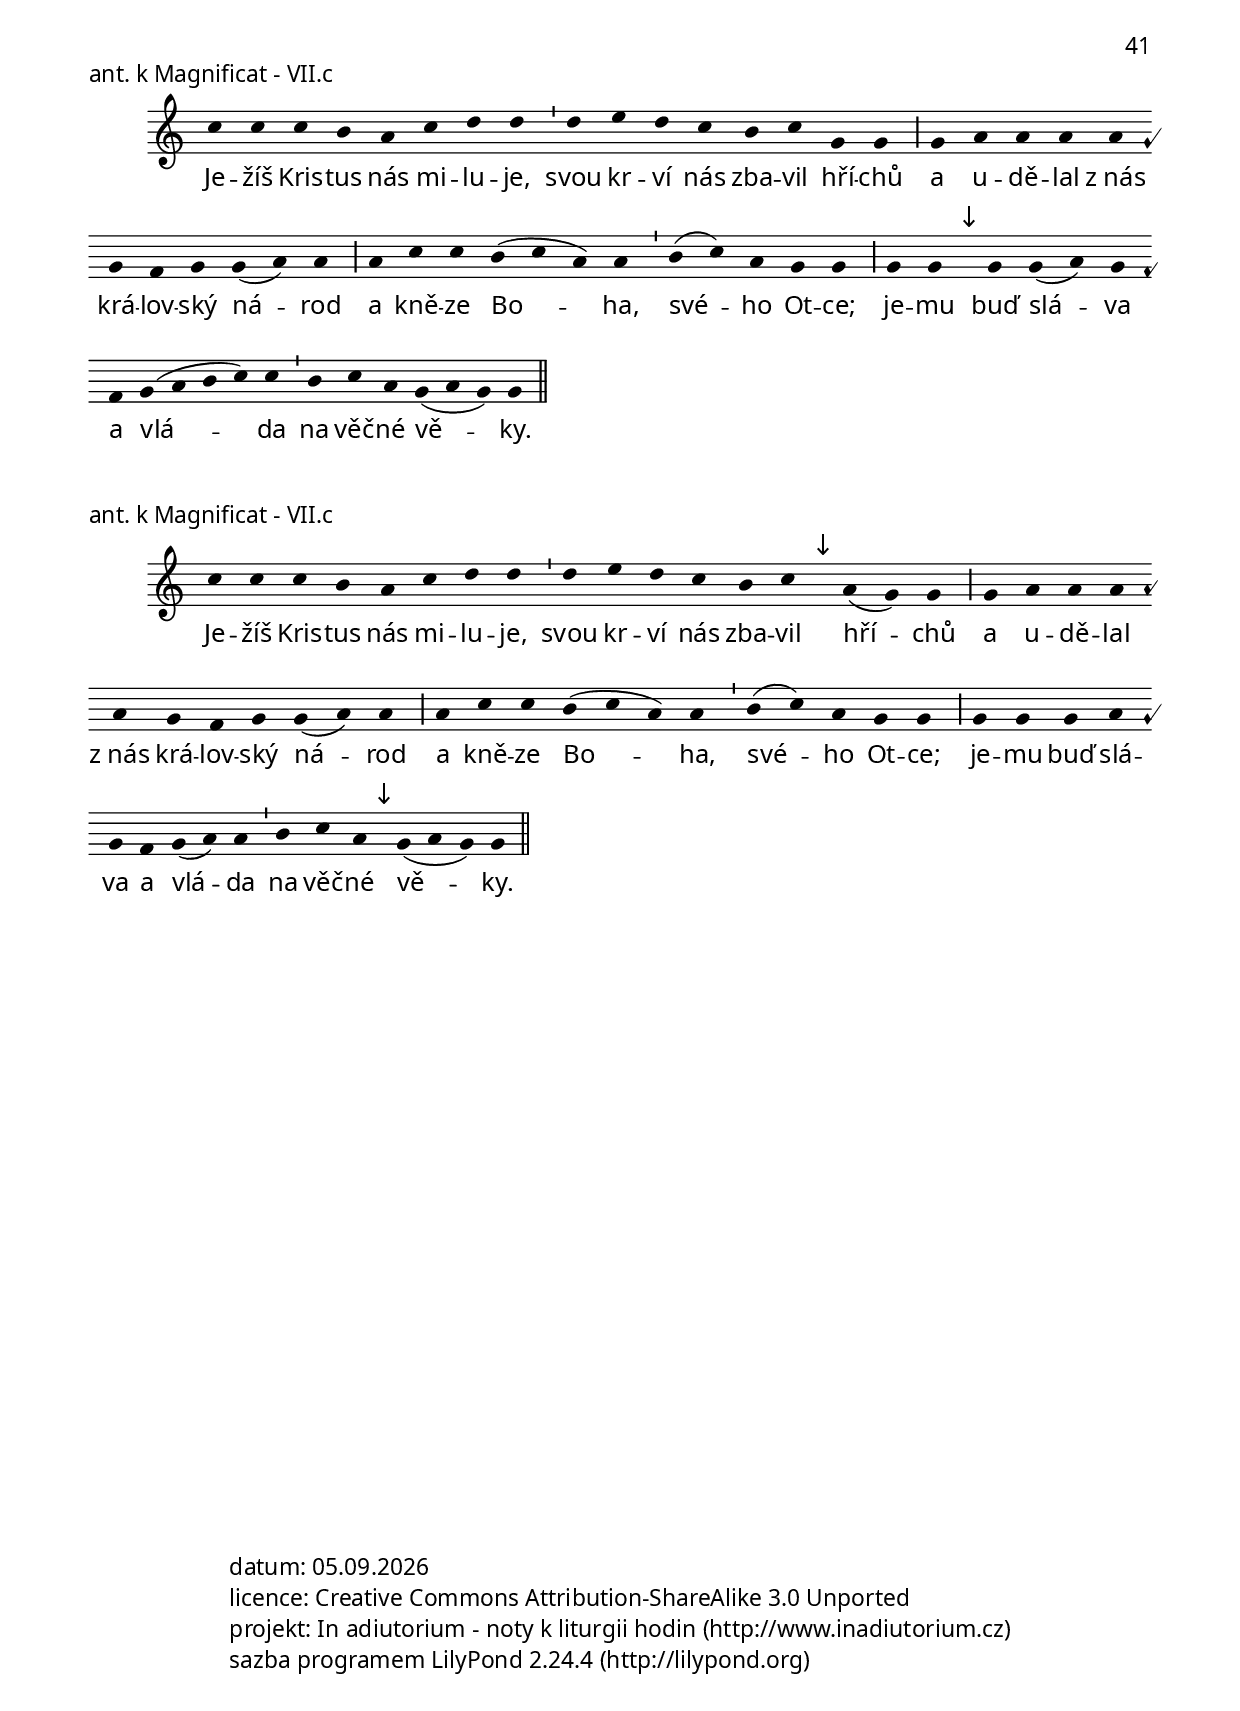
\version "2.14.2"

\include "spolecne.ly"
\include "dilyresponsorii.ly"

  \markup {\nadpisDen {svátek Křtu Páně}}

  \markup {\nadpisHodinka {"1. nešpory"}}

  \score {
    \relative c'' {
      \zvyraznovacSedy
      \choralniRezim
      g4 a( f) f e d e f g g \barMaior
      a c c d c( b) a4. a \barMaior
      b4 g g g a f f a g4. g \barFinalis
    }
    \addlyrics {
      Jan Křti -- tel vy -- stou -- pil na pouš -- ti
      a hlá -- sal křest po -- ká -- ní,
      a -- by by -- ly od -- puš -- tě -- ny hří -- chy.
    }
    \header {
      quid = "1. ant."
      modus = "VIII"
      differentia = "G"
      psalmus = "Žalm 135-I"
      piece = \markup {\sestavTitulek}
      placet = "začátek je divný"
      id = "krtu-1ne-a1"
      fial = "antifony/advent_nedeleB.ly#iiben?cast"
      fons = "Větší kus melodie vzat z antifony k Benedictus 2. neděle adventní cyklu B (velice podobný text)."
    }
  }

  \markup{Aktualisace podle zdroje:}

  \score {
    \relative c' {
      \choralniRezim
      d4 c( d) d f f e f d d \barMaior
      d c d f f e d \barMaior
      f f e f g f e f d d \barFinalis
    }
    \addlyrics {
      Jan Křti -- tel vy -- stou -- pil na pouš -- ti
      a hlá -- sal křest po -- ká -- ní,
      a -- by by -- ly od -- puš -- tě -- ny hří -- chy.
    }
    \header {
      quid = "1. ant."
      modus = "II"
      differentia = "D"
      psalmus = "Žalm 135-I"
      id = "krtu-1ne-a1"
      fial = "antifony/advent_nedeleB.ly#iiben?cast"
    }
  }

  \score {
    \relative c' {
      \zvyraznovacSedy
      \choralniRezim
      d4 c( d) d d c d d f f \barMaior
      f g f g f e d \barMaior
      f f e f g f e f d d \barFinalis
    }
    \addlyrics {
      Jan Křti -- tel vy -- stou -- pil na pouš -- ti
      a hlá -- sal křest po -- ká -- ní,
      a -- by by -- ly od -- puš -- tě -- ny hří -- chy.
    }
    \header {
      quid = "1. ant."
      modus = "II"
      differentia = "D"
      psalmus = "Žalm 135-I"
      id = "krtu-1ne-a1"
      fial = "antifony/advent_nedeleB.ly#iiben?cast"
    }
  }

  \score {
    \relative c' {
      \choralniRezim
      d4 e c d d f e( f) d d \barMaior
      c d( f) f g f e d \barMaior
      f f e f g f e f d d \barFinalis
    }
    \addlyrics {
      Jan Křti -- tel vy -- stou -- pil na pouš -- ti
      a hlá -- sal křest po -- ká -- ní,
      a -- by by -- ly od -- puš -- tě -- ny hří -- chy.
    }
    \header {
      quid = "1. ant."
      modus = "II"
      differentia = "D"
      psalmus = "Žalm 135-I"
      id = "krtu-1ne-a1"
      fial = "antifony/advent_nedeleB.ly#iiben?konec"
      piece = \markup {\sestavTitulek}
    }
  }

  \score {
    \relative c' {
      \zvyraznovacModry
      \choralniRezim
      d4 e c d d f e( f) d d \barMaior
      \mark\sipka d d( f) e c d f e \barMaior
      f f e f g f e f d d \barFinalis
    }
    \addlyrics {
      Jan Křti -- tel vy -- stou -- pil na pouš -- ti
      a hlá -- sal křest po -- ká -- ní,
      a -- by by -- ly od -- puš -- tě -- ny hří -- chy.
    }
    \header {
      quid = "1. ant."
      modus = "II"
      differentia = "D"
      psalmus = "Žalm 135-I"
      id = "krtu-1ne-a1"
      fial = "antifony/advent_nedeleB.ly#iiben?konec=11"
      piece = \markup {\sestavTitulek}
    }
  }

  \score {
    \relative c' {
      \choralniRezim
      d4 c d f f g f( e) d d \barMaior
      d d( e) d c d f e \barMaior
      f f e f g f e f d d \barFinalis
    }
    \addlyrics {
      Jan Křti -- tel vy -- stou -- pil na pouš -- ti
      a hlá -- sal křest po -- ká -- ní,
      a -- by by -- ly od -- puš -- tě -- ny hří -- chy.
    }
    \header {
      quid = "1. ant."
      modus = "II"
      differentia = "D"
      psalmus = "Žalm 135-I"
      id = "krtu-1ne-a1"
      fial = "antifony/advent_nedeleB.ly#iiben?konec"
      piece = \markup {\sestavTitulek}
    }
  }

  \pageBreak

  \score {
    \relative c'' {
      \choralniRezim
      d4. c4 b a( b g) g \barMaior
      a a b c c4.( d) \barMaior
      e4( d) c d( b) g \barMin
      b a( b g) g \barFinalis
    }
    \addlyrics {
      Já vás křtím vo -- dou;
      on vás bu -- de křtít
      Du -- chem sva -- tým
      a oh -- něm.
    }
    \header {
      quid = "2. ant."
      modus = "VII"
      differentia = "d"
      psalmus = "Žalm 135-II"
      piece = \markup {\sestavTitulek}
    }
  }

  \pageBreak

  \score {
    \relative c' {
      \zvyraznovacSedy
      \choralniRezim
      d4 f e f g( a) a f( e) e \barMin
      g f e f d4. d \barMaior

      d4( g f) g( a) g f e f f( g) g \barMaior
      g a( f) f f e( f e) c d \barFinalis
    }
    \addlyrics {
      Jak -- mi -- le byl Je -- žíš po -- křtěn,
      vy -- stou -- pil hned z_vo -- dy.

      O -- tev -- ře -- lo se mu ne -- be
      a z_ne -- be se o -- zval hlas.
    }
    \header {
      quid = "3. ant."
      modus = "I"
      differentia = "D"
      psalmus = "1 Tim 3"
      piece = \markup {\sestavTitulek}
    }
  }

  \score {
    \relative c' {
      \choralniRezim
      d4 a' a( bes) g \barMin
      f f e( f) d d \barFinalis
    }
    \addlyrics {
      Chval -- te Pá -- na,
      všech -- ny ná -- ro -- dy.
    }
    \header {
      quid = "responsum vkládané do kantika"
      modus = "I"
      differentia = "D"
      psalmus = ""
      id = ""
      piece = \markup {\sestavTitulekBezZalmu}
    }
  }

  \markup{
    (Jen odstranění nevhodných délek.)
  }
  \score {
    \relative c' {
      \zvyraznovacSedy
      \choralniRezim
      d4 f e f g( a) a f( e) e \barMin
      g f e f \mark\sipka d d \barMaior

      d4( g f) g( a) g f e f f( g) g \barMaior
      g a( f) f f e( f e) c d \barFinalis
    }
    \addlyrics {
      Jak -- mi -- le byl Je -- žíš po -- křtěn,
      vy -- stou -- pil hned z_vo -- dy.

      O -- tev -- ře -- lo se mu ne -- be
      a z_ne -- be se o -- zval hlas.
    }
    \header {
      quid = "3. ant."
      modus = "I"
      differentia = "D"
      psalmus = "1 Tim 3"
      id = "krtu-1ne-a3"
      piece = \markup {\sestavTitulek}
    }
  }

  \score {
    \relative c' {
      \choralniRezim
      f4 f f f g( a) f f( g) g \barMin
      f e d e c c \barMaior
      f g a a g f f( g) g \barMin
      g a f f e( f d) c d \barFinalis
    }
    \addlyrics {
      Jak -- mi -- le byl Je -- žíš po -- křtěn,
      vy -- stou -- pil hned z_vo -- dy.
      O -- tev -- ře -- lo se mu ne -- be
      a z_ne -- be se o -- zval hlas.
    }
    \header {
      quid = "3. ant."
      modus = "I"
      differentia = "f"
      psalmus = "1 Tim 3"
      id = "krtu-1ne-a3"
      piece = \markup {\sestavTitulek}
    }
  }

  \score {
    \relative c' {
      \choralniRezim
      d4 d d d c d d( f) f \barMin
      g f e f d d \barMaior
      f f e d c d d( c) c \barMaior
      d d( f) f f e( f d) c d \barFinalis
    }
    \addlyrics {
      Jak -- mi -- le byl Je -- žíš po -- křtěn,
      vy -- stou -- pil hned z_vo -- dy.
      O -- tev -- ře -- lo se mu ne -- be
      a z_ne -- be se o -- zval hlas.
    }
    \header {
      quid = "3. ant."
      modus = "II"
      differentia = "D"
      psalmus = "1 Tim 3"
      id = "krtu-1ne-a3"
      piece = \markup {\sestavTitulek}
    }
  }

  \score {
    \relative c' {
      \zvyraznovacModry
      \choralniRezim
      d4 d d d c d d( f) f \barMin
      g f e f d d \barMaior
      f f e d c d \mark\sipka d( f) f \barMin
      f g f f e( f d) c d \barFinalis
    }
    \addlyrics {
      Jak -- mi -- le byl Je -- žíš po -- křtěn,
      vy -- stou -- pil hned z_vo -- dy.
      O -- tev -- ře -- lo se mu ne -- be
      a z_ne -- be se o -- zval hlas.
    }
    \header {
      quid = "3. ant."
      modus = "II"
      differentia = "D"
      psalmus = "1 Tim 3"
      id = "krtu-1ne-a3"
      piece = \markup {\sestavTitulek}
    }
  }

  \pageBreak

  \score {
    \relative c'' {
      \zvyraznovacSedy
      \choralniRezim

      % R
      \neviditelna g
      g4 g g a g a b( c) b4. b \barMin b4( c) d c b a( b) b \barMax
      c4 c c c a4.( c) b4 a a( b) b \barMaior g( a b) a( g) e4. e \barMin g4 g a b a g g \barFinalis
      % V
      \neviditelna c
      c4( a) c d( c) c c a b c4. b \barFinalis
      % R
      \neviditelna c
      c4 c c c a4.( c) b4 a a( b) b \barMaior g( a b) a( g) e4. e \barMin g4 g a b a g g \barFinalis
      % Slava
      c4 c a( c) c c a( b c) b \barMin c c( d) a a b b \barFinalis
    }
    \addlyrics {
      \Response Bo -- že, tys u -- ha -- sil na pouš -- ti ží -- zeň své -- ho li -- du;_*
      o -- tev -- ři i nám pra -- men vo -- dy trys -- ka -- jí -- cí do ži -- vo -- ta věč -- né -- ho.
      \Verse Roz -- množ ví -- ru svých slu -- žeb -- ní -- ků;_*
      \Response o -- tev -- ři i nám pra -- men vo -- dy trys -- ka -- jí -- cí do ži -- vo -- ta věč -- né -- ho.
      \textRespDoxologie
    }
    \header {
      quid = "resp."
      modus = "VIII"
      placet = "verš a doxologii jinak;
      ve verši by se mohla hodit větší ozdoba na _Rozmnož_ a odlehčený zbytek"
      piece = \markup\sestavTitulekResp
    }
  }

  \score {
    \relative c'' {
      \choralniRezim

      % R
      \neviditelna g
      g4 g g a g a b( c) b4. b \barMin b4( c) d c b a( b) b \barMax
      c4 c c c a4.( c) b4 a a( b) b \barMaior g( a b) a( g) e4. e \barMin g4 g a b a g g \barFinalis
      % V
      \neviditelna c
      \mark\sipka c4 c b( c) a g a b c4. b \barFinalis
      % R
      \neviditelna c
      c4 c c c a4.( c) b4 a a( b) b \barMaior g( a b) a( g) e4. e \barMin g4 g a b a g g \barFinalis
      % Slava
      c4 c \mark\sipka b( c) a g a( b c) b \barMin b a g a( b) a a \barFinalis
    }
    \addlyrics {
      \Response Bo -- že, tys u -- ha -- sil na pouš -- ti ží -- zeň své -- ho li -- du;_*
      o -- tev -- ři i nám pra -- men vo -- dy trys -- ka -- jí -- cí do ži -- vo -- ta věč -- né -- ho.
      \Verse Roz -- množ ví -- ru svých slu -- žeb -- ní -- ků;_*
      \Response o -- tev -- ři i nám pra -- men vo -- dy trys -- ka -- jí -- cí do ži -- vo -- ta věč -- né -- ho.
      \textRespDoxologie
    }
    \header {
      quid = "resp."
      modus = "VIII"
      id = "krtu-1ne-resp"
      piece = \markup\sestavTitulekResp
    }
  }

  \score {
    \relative c'' {
      \zvyraznovacModry
      \choralniRezim

      % R
      \neviditelna g
      g4 g g a g a b( c) b4. b \barMin b4( c) d c b a( b) b \barMax
      c4 c c c a4.( c) b4 a a( b) b \barMaior g( a b) a( g) e4. e \barMin g4 g a b a g g \barFinalis
      % V
      \neviditelna c
      c4 c \mark\sipka c( d) c b a b c4. b \barFinalis
      % R
      \neviditelna c
      c4 c c c a4.( c) b4 a a( b) b \barMaior g( a b) a( g) e4. e \barMin g4 g a b a g g \barFinalis
      % Slava
      c4 c \mark\sipka c( d) c b a( b c) b \barMin b a g a( b) \mark\sipka b( a) a \barFinalis
    }
    \addlyrics {
      \Response Bo -- že, tys u -- ha -- sil na pouš -- ti ží -- zeň své -- ho li -- du;_*
      o -- tev -- ři i nám pra -- men vo -- dy trys -- ka -- jí -- cí do ži -- vo -- ta věč -- né -- ho.
      \Verse Roz -- množ ví -- ru svých slu -- žeb -- ní -- ků;_*
      \Response o -- tev -- ři i nám pra -- men vo -- dy trys -- ka -- jí -- cí do ži -- vo -- ta věč -- né -- ho.
      \textRespDoxologie
    }
    \header {
      quid = "resp."
      modus = "VIII"
      id = "krtu-1ne-resp"
      piece = \markup\sestavTitulekResp
    }
  }

  \score {
    \relative c'' {
      \choralniRezim

      % R
      \neviditelna g
      g4 g g a g a b( c) b4. b \barMin b4( c) d c b a( b) b \barMax
      c4 c c c a4.( c) b4 a a( b) b \barMaior g( a b) a( g) e4. e \barMin g4 g a b a g g \barFinalis
      % V
      \neviditelna c
      c4 c c( d) c \mark\sipka c a b c4. b \barFinalis
      % R
      \neviditelna c
      c4 c c c a4.( c) b4 a a( b) b \barMaior g( a b) a( g) e4. e \barMin g4 g a b a g g \barFinalis
      % Slava
      c4 c c( d) c \mark\sipka c a( b c) b \barMin b a g a( b) b( a) a \barFinalis
    }
    \addlyrics {
      \Response Bo -- že, tys u -- ha -- sil na pouš -- ti ží -- zeň své -- ho li -- du;_*
      o -- tev -- ři i nám pra -- men vo -- dy trys -- ka -- jí -- cí do ži -- vo -- ta věč -- né -- ho.
      \Verse Roz -- množ ví -- ru svých slu -- žeb -- ní -- ků;_*
      \Response o -- tev -- ři i nám pra -- men vo -- dy trys -- ka -- jí -- cí do ži -- vo -- ta věč -- né -- ho.
      \textRespDoxologie
    }
    \header {
      quid = "resp."
      modus = "VIII"
      id = "krtu-1ne-resp"
      piece = \markup\sestavTitulekResp
    }
  }

  \score {
    \relative c'' {
      \choralniRezim

      % R
      \neviditelna g
      g4 g g a g a b( c) b4. b \barMin b4( c) d c b a( b) b \barMax
      c4 c c c a4.( c) b4 a a( b) b \barMaior g( a b) a( g) e4. e \barMin g4 g a b a g g \barFinalis
      % V
      \neviditelna c
      c4 c c( d) c \mark\sipka c b a a( b) b \barFinalis
      % R
      \neviditelna c
      c4 c c c a4.( c) b4 a a( b) b \barMaior g( a b) a( g) e4. e \barMin g4 g a b a g g \barFinalis
      % Slava
      c4 c c( d) c b a( b c) b \barMin b a g a( b) b( a) a \barFinalis
    }
    \addlyrics {
      \Response Bo -- že, tys u -- ha -- sil na pouš -- ti ží -- zeň své -- ho li -- du;_*
      o -- tev -- ři i nám pra -- men vo -- dy trys -- ka -- jí -- cí do ži -- vo -- ta věč -- né -- ho.
      \Verse Roz -- množ ví -- ru svých slu -- žeb -- ní -- ků;_*
      \Response o -- tev -- ři i nám pra -- men vo -- dy trys -- ka -- jí -- cí do ži -- vo -- ta věč -- né -- ho.
      \textRespDoxologie
    }
    \header {
      quid = "resp."
      modus = "VIII"
      id = "krtu-1ne-resp"
      piece = \markup\sestavTitulekResp
    }
  }

  \pageBreak

  \markup\justify{
    Liturgia horarum:
    \italic{
      Véterem hóminem rénovans, Salvátor venit ad baptísmum,
      ut natúram, quæ corrúpta est, per aquam recuperáret,
      incorruptíbili veste circumíciens nos.
    }
  }
  \markup\justify{
    Tady těžko říci něco jiného, než že český překlad učí svou vlastní,
    nižší, teologii křtu.
  }

  \score {
    \relative c' {
      \zvyraznovacSedy
      \choralniRezim
      d4 d d f e f( g) g \barMin
      f( e) d f( e) d4. d \barMaior
      d4 d d d f g f d d \barMaior
      d d c d e f f \barMin
      f g f e c d d \barFinalis
    }
    \addlyrics {
      Spa -- si -- tel se dal po -- křtít
      vo -- dou Jor -- dá -- nu,
      a vo -- da se sta -- la zna -- me -- ním
      no -- vé spra -- ve -- dl -- nos -- ti
      a no -- vé -- ho ži -- vo -- ta.
    }
    \header {
      quid = "ant. k Magnificat"
      modus = "II"
      differentia = "D"
      psalmus = "Magnificat"
      placet = "značně jednotvárná"
      piece = \markup {\sestavTitulekBezZalmu}
    }
  }

  \score {
    \relative c' {
      \choralniRezim
      d4 d d f e f( g) g \barMin
      f( e) d f( e) d d \barMaior
      \mark\sipka f f f f e c d d c \barMaior
      d d c d d f f
      f g( a) f e c d d \barFinalis
    }
    \addlyrics {
      Spa -- si -- tel se dal po -- křtít
      vo -- dou Jor -- dá -- nu,
      a vo -- da se sta -- la zna -- me -- ním
      no -- vé spra -- ve -- dl -- nos -- ti
      a no -- vé -- ho ži -- vo -- ta.
    }
    \header {
      quid = "ant. k Magnificat"
      modus = "II"
      differentia = "D"
      psalmus = "Magnificat"
      id = "krtu-1ne-amag"
      piece = \markup {\sestavTitulekBezZalmu}
    }
  }

  \score {
    \relative c' {
      \zvyraznovacSedy
      \choralniRezim
      d4 d d f e f( g) g \barMin
      f( e) d f( e) d d \barMaior
      f f f f e \mark\sipka d e d c \barMaior
      d d c d d f f
      f g( a) f e c d d \barFinalis
    }
    \addlyrics {
      Spa -- si -- tel se dal po -- křtít
      vo -- dou Jor -- dá -- nu,
      a vo -- da se sta -- la zna -- me -- ním
      no -- vé spra -- ve -- dl -- nos -- ti
      a no -- vé -- ho ži -- vo -- ta.
    }
    \header {
      quid = "ant. k Magnificat"
      modus = "II"
      differentia = "D"
      psalmus = "Magnificat"
      id = "krtu-1ne-amag"
      piece = \markup {\sestavTitulekBezZalmu}
    }
  }

  \score {
    \relative c' {
      \choralniRezim
      d4 d d f e f( g) g \barMin
      f( e) d f( e) \mark\sipka d( c) c \barMaior
      d4 d d d \mark\sipka e d c d d( c) \barMaior
      d d \mark\sipka e f g g e \barMin
      d d( f) e c c d d \barFinalis
    }
    \addlyrics {
      Spa -- si -- tel se dal po -- křtít
      vo -- dou Jor -- dá -- nu,
      a vo -- da se sta -- la zna -- me -- ním
      no -- vé spra -- ve -- dl -- nos -- ti
      a no -- vé -- ho ži -- vo -- ta.
    }
    \header {
      quid = "ant. k Magnificat"
      modus = "II"
      differentia = "D"
      psalmus = "Magnificat"
      piece = \markup {\sestavTitulekBezZalmu}
    }
  }

  \score {
    \relative c' {
      \zvyraznovacSedy
      \choralniRezim
      d4 d d f e f( g) g \barMin
      f( e) d f( e) d d \barMaior
      \mark\sipka d f f f e \mark\sipka f d c c \barMaior
      d d c d \mark\sipka e f f
      f g( a) f e c d d \barFinalis
    }
    \addlyrics {
      Spa -- si -- tel se dal po -- křtít
      vo -- dou Jor -- dá -- nu,
      a vo -- da se sta -- la zna -- me -- ním
      no -- vé spra -- ve -- dl -- nos -- ti
      a no -- vé -- ho ži -- vo -- ta.
    }
    \header {
      quid = "ant. k Magnificat"
      modus = "II"
      differentia = "D"
      psalmus = "Magnificat"
      id = "krtu-1ne-amag"
      piece = \markup {\sestavTitulekBezZalmu}
    }
  }

  \score {
    \relative c' {
      \zvyraznovacModry
      \choralniRezim
      d4 d d f e f( g) g \barMin
      f( e) d f( e) d d \barMaior
      d f f f e f d c c \barMaior
      d d c d e f f
      f \mark\sipka g f e d( e) d d \barFinalis
    }
    \addlyrics {
      Spa -- si -- tel se dal po -- křtít
      vo -- dou Jor -- dá -- nu,
      a vo -- da se sta -- la zna -- me -- ním
      no -- vé spra -- ve -- dl -- nos -- ti
      a no -- vé -- ho ži -- vo -- ta.
    }
    \header {
      quid = "ant. k Magnificat"
      modus = "II"
      differentia = "D"
      psalmus = "Magnificat"
      id = "krtu-1ne-amag"
      piece = \markup {\sestavTitulekBezZalmu}
    }
  }

  \score {
    \relative c' {
      \choralniRezim
      d4 d d f e f( g) g \barMin
      f( e) d f( e) d d \barMaior
      d f f f e f d c c \barMaior
      \mark\sipka d f e c d d c \barMin
      d d( f) e d c d d \barFinalis
    }
    \addlyrics {
      Spa -- si -- tel se dal po -- křtít
      vo -- dou Jor -- dá -- nu,
      a vo -- da se sta -- la zna -- me -- ním
      no -- vé spra -- ve -- dl -- nos -- ti
      a no -- vé -- ho ži -- vo -- ta.
    }
    \header {
      quid = "ant. k Magnificat"
      modus = "II"
      differentia = "D"
      psalmus = "Magnificat"
      id = "krtu-1ne-amag"
      piece = \markup {\sestavTitulekBezZalmu}
    }
  }

  \score {
    \relative c' {
      \choralniRezim
      d4 d d f e f( g) g \barMin
      f( e) d f( e) d d \barMaior
      d f \mark\sipka e d c d d c c \barMaior
      d d c d e f f
      f g f e d( e) d d \barFinalis
    }
    \addlyrics {
      Spa -- si -- tel se dal po -- křtít
      vo -- dou Jor -- dá -- nu,
      a vo -- da se sta -- la zna -- me -- ním
      no -- vé spra -- ve -- dl -- nos -- ti
      a no -- vé -- ho ži -- vo -- ta.
    }
    \header {
      quid = "ant. k Magnificat"
      modus = "II"
      differentia = "D"
      psalmus = "Magnificat"
      id = "krtu-1ne-amag"
      piece = \markup {\sestavTitulekBezZalmu}
    }
  }

  \score {
    \relative c' {
      \choralniRezim
      d4 d d f e f( g) g \barMin
      f d f( e) d( c) c \barMaior
      d4 d d d f g f d d \barMaior
      d d c d d f f
      f g( a) f e c d d \barFinalis
    }
    \addlyrics {
      Spa -- si -- tel se dal po -- křtít
      vo -- dou Jor -- dá -- nu,
      a vo -- da se sta -- la zna -- me -- ním
      no -- vé spra -- ve -- dl -- nos -- ti
      a no -- vé -- ho ži -- vo -- ta.
    }
    \header {
      quid = "ant. k Magnificat"
      modus = "II"
      differentia = "D"
      psalmus = "Magnificat"
      id = "krtu-1ne-amag"
      piece = \markup {\sestavTitulekBezZalmu}
    }
  }

  \pageBreak

  \markup {\nadpisHodinka {"invitatorium"}}

  \score {
    \relative c'' {
      \zvyraznovacSedy
      \choralniRezim
      d4( f e c) d \barMin
      c( a) b c d4. d \barMaior
      d4 b c a( g) g \barMax
      a( f) g a( c b) b \barMin
      a f g g \barFinalis
    }
    \addlyrics {
      Pojď -- me,
      klaň -- me se Kris -- tu,
      Bo -- ží -- mu Sy -- nu;
      v_něm má O -- tec
      za -- lí -- be -- ní.
    }
    \header {
      quid = "ant."
      modus = "VII"
      differentia = "d"
      psalmus = ""
      placet = "melisma z _v něm_ pryč; závěr lépe"
      id = "krtu-invit"
      piece = \markup {\sestavTitulekBezZalmu}
    }
  }

  \score {
    \relative c'' {
      \choralniRezim
      d4( f e c) d \barMin
      c( a) b c d d \barMin
      \mark\sipka c4 b g a( g) g \barMaior
      a a g f
      g a g g \barFinalis
    }
    \addlyrics {
      Pojď -- me,
      klaň -- me se Kris -- tu,
      Bo -- ží -- mu Sy -- nu;
      v_něm má O -- tec
      za -- lí -- be -- ní.
    }
    \header {
      quid = "ant."
      modus = "VII"
      differentia = "d"
      psalmus = ""
      id = "krtu-invit"
      piece = \markup {\sestavTitulekBezZalmu}
    }
  }

  \score {
    \relative c'' {
      \zvyraznovacModry
      \choralniRezim
      d4( f e c) d \barMin
      c( a) b c d d \barMin
      \mark\sipka d4 b c a( g) g \barMaior
      a a g f
      g a \mark\sipka a( g) g \barFinalis
    }
    \addlyrics {
      Pojď -- me,
      klaň -- me se Kris -- tu,
      Bo -- ží -- mu Sy -- nu;
      v_něm má O -- tec
      za -- lí -- be -- ní.
    }
    \header {
      quid = "ant."
      modus = "VII"
      differentia = "d"
      psalmus = ""
      id = "krtu-invit"
      piece = \markup {\sestavTitulekBezZalmu}
    }
  }

  \pageBreak

  \markup {\nadpisHodinka {"modlitba se čtením"}}

  \score {
    \relative c'' {
      \zvyraznovacSedy
      \choralniRezim
      g4 g g g d'-- c d e d \barMaior
      d c b c( a g) \barMin a a g f g g \barFinalis
    }
    \addlyrics {
      Hos -- po -- di -- nův hlas nad vo -- da -- mi!
      Vzne -- še -- ný Bůh za -- bu -- rá -- cel hro -- mem.
    }
    \header {
      quid = "1. ant."
      modus = "VII"
      differentia = "a"
      psalmus = "Žalm 29"
      id = "krtu-mc-a1"
      piece = \markup {\sestavTitulek}
    }
  }

  \score {
    \relative c'' {
      \zvyraznovacModry
      \choralniRezim
      g4 g g g d'-- c d e d \barMaior
      d c b c( a g) \barMin
      a a \mark\sipka f a g g \barFinalis
    }
    \addlyrics {
      Hos -- po -- di -- nův hlas nad vo -- da -- mi!
      Vzne -- še -- ný Bůh
      za -- bu -- rá -- cel hro -- mem.
    }
    \header {
      quid = "1. ant."
      modus = "VII"
      differentia = "a"
      psalmus = "Žalm 29"
      id = "krtu-mc-a1"
      piece = \markup {\sestavTitulek}
    }
  }

  \score {
    \relative c'' {
      \choralniRezim
      g4 g g g d'-- c d e d \barMaior
      d c b \mark\sipka a( g) \barMin a a g f g g \barFinalis
    }
    \addlyrics {
      Hos -- po -- di -- nův hlas nad vo -- da -- mi!
      Vzne -- še -- ný Bůh za -- bu -- rá -- cel hro -- mem.
    }
    \header {
      quid = "1. ant."
      modus = "VII"
      differentia = "a"
      psalmus = "Žalm 29"
      id = "krtu-mc-a1"
      piece = \markup {\sestavTitulek}
    }
  }

  \pageBreak

  \score {
    \relative c'' {
      \zvyraznovacSedy
      \choralniRezim
      a4( d) d \barMin
      d c b c a g \barMin
      a a f a g g \barFinalis
    }
    \addlyrics {
      Bo -- že,
      ať se ti s_ra -- dos -- tí
      ko -- ří ce -- lá ze -- mě.
    }
    \header {
      quid = "2. ant."
      modus = "VII"
      differentia = "a"
      psalmus = "Žalm 66-I"
      id = "krtu-mc-a2"
      piece = \markup {\sestavTitulek}
    }
  }

  \score {
    \relative c'' {
      \zvyraznovacModry
      \choralniRezim
      \mark\sipka g4( c) c \barMin
      d c b c a g \barMin
      a a f a g g \barFinalis
    }
    \addlyrics {
      Bo -- že,
      ať se ti s_ra -- dos -- tí
      ko -- ří ce -- lá ze -- mě.
    }
    \header {
      quid = "2. ant."
      modus = "VIII"
      differentia = "G"
      psalmus = "Žalm 66-I"
      id = "krtu-mc-a2"
      piece = \markup {\sestavTitulek}
    }
  }

  \score {
    \relative c' {
      \choralniRezim
      d4 d \barMin
      f e d c d c \barMin
      d e f d c( d) d \barFinalis
    }
    \addlyrics {
      Bo -- že,
      ať se ti s_ra -- dos -- tí
      ko -- ří ce -- lá ze -- mě.
    }
    \header {
      quid = "2. ant."
      modus = "II"
      differentia = "D"
      psalmus = "Žalm 66-I"
      id = "krtu-mc-a2"
      piece = \markup {\sestavTitulek}
    }
  }

  \score {
    \relative c' {
      \zvyraznovacSedy
      \choralniRezim
      d4 f e d c \barMin
      d d d f g f d d \barFinalis
    }
    \addlyrics {
      Bůh buď ve -- le -- ben,
      že ne -- od -- mí -- tl mou pros -- bu.
    }
    \header {
      quid = "3. ant."
      modus = "II"
      differentia = "D"
      psalmus = "Žalm 66-II"
      id = "krtu-mc-a3"
      piece = \markup {\sestavTitulek}
    }
  }

  \score {
    \relative c' {
      \zvyraznovacSedy
      \choralniRezim
      d4 f e d c \barMin
      d \mark\sipka c d f g f d d \barFinalis
    }
    \addlyrics {
      Bůh buď ve -- le -- ben,
      že ne -- od -- mí -- tl mou pros -- bu.
    }
    \header {
      quid = "3. ant."
      modus = "II"
      differentia = "D"
      psalmus = "Žalm 66-II"
      id = "krtu-mc-a3"
      piece = \markup {\sestavTitulek}
    }
  }

  \score {
    \relative c' {
      \choralniRezim
      d4 f e d c \barMin
      d c d f \mark\sipka f e f d \barFinalis
    }
    \addlyrics {
      Bůh buď ve -- le -- ben,
      že ne -- od -- mí -- tl mou pros -- bu.
    }
    \header {
      quid = "3. ant."
      modus = "II"
      differentia = "D"
      psalmus = "Žalm 66-II"
      id = "krtu-mc-a3"
      piece = \markup {\sestavTitulek}
    }
  }

  \score {
    \relative c' {
      \zvyraznovacModry
      \choralniRezim
      d4 f e d c \barMin
      d c d f f e \mark\sipka f( d) d \barFinalis
    }
    \addlyrics {
      Bůh buď ve -- le -- ben,
      že ne -- od -- mí -- tl mou pros -- bu.
    }
    \header {
      quid = "3. ant."
      modus = "II"
      differentia = "D"
      psalmus = "Žalm 66-II"
      id = "krtu-mc-a3"
      piece = \markup {\sestavTitulek}
    }
  }

  \score {
    \relative c' {
      \choralniRezim
      d4 f e d c \barMin
      f f f f e c e( f d) d \barFinalis
    }
    \addlyrics {
      Bůh buď ve -- le -- ben,
      že ne -- od -- mí -- tl mou pros -- bu.
    }
    \header {
      quid = "3. ant."
      modus = "II"
      differentia = "D"
      psalmus = "Žalm 66-II"
      id = "krtu-mc-a3"
      piece = \markup {\sestavTitulek}
    }
  }

  \pageBreak

  \score {
    \relative c'' {
      \zvyraznovacSedy
      \choralniRezim
      c4 c c b( a g a) a( g) \barMin
      f g a g( a) c( d) d \barMaior
      d c b c( a g) \barMin
      a g f a a( g) g \barMaior
      a c b c( d c) b a g a( g) \barMin
      f g( a) a g g \barFinalis
    }
    \addlyrics {
      Když Kris -- tus vstou -- pil
      do ře -- ky Jor -- dá -- nu,
      pra -- me -- ny vod
      by -- ly po -- svě -- ce -- ny,
      a -- by se člo -- věk mo -- hl stát
      no -- vým stvo -- ře -- ním.
    }
    \header {
      quid = "ant. ke kantikům vigilie"
      modus = "VIII"
      differentia = "c"
      psalmus = ""
      id = "krtu-mc-avig"
      piece = \markup {\sestavTitulekBezZalmu}
    }
  }

  \score {
    \relative c'' {
      \choralniRezim
      c4 c c b( c a g) g \barMin
      a g f g( a) g g \barMaior
      a g f g( a) \barMin
      c d c b a( g) g \barMaior
      a a a f( e d) d f g g( a) \barMin
      a( c b) a( g) f( g) a( g) g \barFinalis
    }
    \addlyrics {
      Když Kris -- tus vstou -- pil
      do ře -- ky Jor -- dá -- nu,
      pra -- me -- ny vod
      by -- ly po -- svě -- ce -- ny,
      a -- by se člo -- věk mo -- hl stát
      no -- vým stvo -- ře -- ním.
    }
    \header {
      quid = "ant. ke kantikům vigilie"
      modus = "VIII"
      differentia = "c"
      psalmus = ""
      id = "krtu-mc-avig"
      piece = \markup {\sestavTitulekBezZalmu}
    }
  }

  \score {
    \relative c'' {
      \choralniRezim
      \mark\sipka g4 g g g( a f g) a \barMin
      c b a c( b) g g \barMaior
      c d e c( b a) \barMin
      c b a g a( g) g \barMaior
      a a a f( e d) d f g g( a) \barMin
      a( c b) a( g) \mark\sipka f( g a) g g \barFinalis
    }
    \addlyrics {
      Když Kris -- tus vstou -- pil
      do ře -- ky Jor -- dá -- nu,
      pra -- me -- ny vod
      by -- ly po -- svě -- ce -- ny,
      a -- by se člo -- věk mo -- hl stát
      no -- vým stvo -- ře -- ním.
    }
    \header {
      quid = "ant. ke kantikům vigilie"
      modus = "VIII"
      differentia = "G"
      psalmus = ""
      id = "krtu-mc-avig"
      piece = \markup {\sestavTitulekBezZalmu}
    }
  }

  \score {
    \relative c'' {
      \choralniRezim
      g4 g g f( e f g) g \barMin
      c b a c( b) g g \barMaior
      a g f g( a) \barMin
      g f g a a( g) g \barMaior
      c c c c( d c) b g a a( g) \barMin
      a f g( a) a( g) g \barFinalis
    }
    \addlyrics {
      Když Kris -- tus vstou -- pil
      do ře -- ky Jor -- dá -- nu,
      pra -- me -- ny vod
      by -- ly po -- svě -- ce -- ny,
      a -- by se člo -- věk mo -- hl stát
      no -- vým stvo -- ře -- ním.
    }
    \header {
      quid = "ant. ke kantikům vigilie"
      modus = "VIII"
      differentia = "G"
      psalmus = ""
      id = "krtu-mc-avig"
      piece = \markup {\sestavTitulekBezZalmu}
    }
  }

  \score {
    \relative c'' {
      \choralniRezim
      g4 g g f( e f g) g \barMin
      c b a c( b) g g \barMaior
      a g f \mark\sipka g( a g) \barMin
      a g f a a( g) g \barMaior
      c c c c( d c) b g a a( g) \barMin
      a f g( a) a( g) g \barFinalis
    }
    \addlyrics {
      Když Kris -- tus vstou -- pil
      do ře -- ky Jor -- dá -- nu,
      pra -- me -- ny vod
      by -- ly po -- svě -- ce -- ny,
      a -- by se člo -- věk mo -- hl stát
      no -- vým stvo -- ře -- ním.
    }
    \header {
      quid = "ant. ke kantikům vigilie"
      modus = "VIII"
      differentia = "G"
      psalmus = ""
      id = "krtu-mc-avig"
      piece = \markup {\sestavTitulekBezZalmu}
    }
  }

  \score {
    \relative c'' {
      \choralniRezim
      g4 g g f( e f g) g \barMin
      c b a c( b) g g \barMaior
      \mark\sipka a a a f( e d) \barMin
      f g g( a) f f( g) g \barMaior
      c c c c( d c) b g a a( g) \barMin
      a f g( a) a( g) g \barFinalis
    }
    \addlyrics {
      Když Kris -- tus vstou -- pil
      do ře -- ky Jor -- dá -- nu,
      pra -- me -- ny vod
      by -- ly po -- svě -- ce -- ny,
      a -- by se člo -- věk mo -- hl stát
      no -- vým stvo -- ře -- ním.
    }
    \header {
      quid = "ant. ke kantikům vigilie"
      modus = "VIII"
      differentia = "G"
      psalmus = ""
      id = "krtu-mc-avig"
      piece = \markup {\sestavTitulekBezZalmu}
    }
  }

  \score {
    \relative c'' {
      \zvyraznovacZelenyII
      \choralniRezim
      g4 g g f( e f g) g \barMin
      c b a c( b) g g \barMaior
      a a a f( e d) \barMin
      f g g( a) f f( g) g \barMaior
      \mark\sipka g a b c( d) c b c a( g) \barMin
      a g( f) g( a) a( g) g \barFinalis
    }
    \addlyrics {
      Když Kris -- tus vstou -- pil
      do ře -- ky Jor -- dá -- nu,
      pra -- me -- ny vod
      by -- ly po -- svě -- ce -- ny,
      a -- by se člo -- věk mo -- hl stát
      no -- vým stvo -- ře -- ním.
    }
    \header {
      quid = "ant. ke kantikům vigilie"
      modus = "VIII"
      differentia = "G"
      psalmus = ""
      id = "krtu-mc-avig"
      piece = \markup {\sestavTitulekBezZalmu}
    }
  }

  \score {
    \relative c'' {
      \choralniRezim
      g4 g g f( e f g) g \barMin
      c b a c( b) g g \barMaior
      a a a f( e d) \barMin
      f g g( a) f f( g) g \barMaior
      \mark\sipka a c b c d c a b( a) \barMin
      g f g( a) a( g) g \barFinalis
    }
    \addlyrics {
      Když Kris -- tus vstou -- pil
      do ře -- ky Jor -- dá -- nu,
      pra -- me -- ny vod
      by -- ly po -- svě -- ce -- ny,
      a -- by se člo -- věk mo -- hl stát
      no -- vým stvo -- ře -- ním.
    }
    \header {
      quid = "ant. ke kantikům vigilie"
      modus = "VIII"
      differentia = "G"
      psalmus = ""
      id = "krtu-mc-avig"
      piece = \markup {\sestavTitulekBezZalmu}
    }
  }

  \markup{
    (Částečný návrat k úplně první verzi)
  }
  \score {
    \relative c'' {
      \zvyraznovacModry
      \choralniRezim
      g4 g g f( e f g) g \barMin
      c b a c( b) g g \barMaior
      a a a f( e d) \barMin
      f g g( a) f f( g) g \barMaior
      a c b \mark\sipka c( d c) b a g a( g) \barMin
      a g( f) g( a) a( g) g \barFinalis
    }
    \addlyrics {
      Když Kris -- tus vstou -- pil
      do ře -- ky Jor -- dá -- nu,
      pra -- me -- ny vod
      by -- ly po -- svě -- ce -- ny,
      a -- by se člo -- věk mo -- hl stát
      no -- vým stvo -- ře -- ním.
    }
    \header {
      quid = "ant. ke kantikům vigilie"
      modus = "VIII"
      differentia = "G"
      psalmus = ""
      id = "krtu-mc-avig"
      piece = \markup {\sestavTitulekBezZalmu}
    }
  }

  \score {
    \relative c'' {
      \choralniRezim
      g4 g g f( e f g) g \barMin
      c b a c( b) g g \barMaior
      a a a f( e d) \barMin
      f g g( a) f f( g) g \barMaior
      a c b c( d c) b \mark\sipka g a a( g) \barMin
      a g( f) g( a) a( g) g \barFinalis
    }
    \addlyrics {
      Když Kris -- tus vstou -- pil
      do ře -- ky Jor -- dá -- nu,
      pra -- me -- ny vod
      by -- ly po -- svě -- ce -- ny,
      a -- by se člo -- věk mo -- hl stát
      no -- vým stvo -- ře -- ním.
    }
    \header {
      quid = "ant. ke kantikům vigilie"
      modus = "VIII"
      differentia = "G"
      psalmus = ""
      id = "krtu-mc-avig"
      piece = \markup {\sestavTitulekBezZalmu}
    }
  }

  \score {
    \relative c'' {
      \choralniRezim
      g4 g g f( e f g) g \barMin
      c b a c( b) g g \barMaior
      a a a f( e d) \barMin
      f g g( a) f f( g) g \barMaior
      \mark\sipka a b c d c b c a( g) \barMin
      a f g( a) a( g) g \barFinalis
    }
    \addlyrics {
      Když Kris -- tus vstou -- pil
      do ře -- ky Jor -- dá -- nu,
      pra -- me -- ny vod
      by -- ly po -- svě -- ce -- ny,
      a -- by se člo -- věk mo -- hl stát
      no -- vým stvo -- ře -- ním.
    }
    \header {
      quid = "ant. ke kantikům vigilie"
      modus = "VIII"
      differentia = "G"
      psalmus = ""
      id = "krtu-mc-avig"
      piece = \markup {\sestavTitulekBezZalmu}
    }
  }

  \score {
    \relative c'' {
      \choralniRezim
      g4 g g f( e f g) g \barMin
      c b a c( b) g g \barMaior
      a a a f( e d) \barMin
      f g g( a) f f( g) g \barMaior
      \mark\sipka c b c c( d) c b c a( g) \barMin
      a f g( a) a( g) g \barFinalis
    }
    \addlyrics {
      Když Kris -- tus vstou -- pil
      do ře -- ky Jor -- dá -- nu,
      pra -- me -- ny vod
      by -- ly po -- svě -- ce -- ny,
      a -- by se člo -- věk mo -- hl stát
      no -- vým stvo -- ře -- ním.
    }
    \header {
      quid = "ant. ke kantikům vigilie"
      modus = "VIII"
      differentia = "G"
      psalmus = ""
      id = "krtu-mc-avig"
      piece = \markup {\sestavTitulekBezZalmu}
    }
  }

  \score {
    \relative c'' {
      \choralniRezim
      g4 g g f( e f g) g \barMin
      c b a c( b) g g \barMaior
      a a a f( e d) \barMin
      f g g( a) f f( g) g \barMaior
      \mark\sipka a a a f( g a) a c b c( d c) \barMin
      a g( f) g( a) a( g) g \barFinalis
    }
    \addlyrics {
      Když Kris -- tus vstou -- pil
      do ře -- ky Jor -- dá -- nu,
      pra -- me -- ny vod
      by -- ly po -- svě -- ce -- ny,
      a -- by se člo -- věk mo -- hl stát
      no -- vým stvo -- ře -- ním.
    }
    \header {
      quid = "ant. ke kantikům vigilie"
      modus = "VIII"
      differentia = "G"
      psalmus = ""
      id = "krtu-mc-avig"
      piece = \markup {\sestavTitulekBezZalmu}
    }
  }

  \score {
    \relative c'' {
      \choralniRezim
      g4 g g f( e f g) g \barMin
      c b a c( b) g g \barMaior
      a a a f( e d) \barMin
      f g g( a) f f( g) g \barMaior
      a a a f( g a) a \mark\sipka g a a( g) \barMaior
      a( b c) d c( b) a( g) g \barFinalis
    }
    \addlyrics {
      Když Kris -- tus vstou -- pil
      do ře -- ky Jor -- dá -- nu,
      pra -- me -- ny vod
      by -- ly po -- svě -- ce -- ny,
      a -- by se člo -- věk mo -- hl stát
      no -- vým stvo -- ře -- ním.
    }
    \header {
      quid = "ant. ke kantikům vigilie"
      modus = "VIII"
      differentia = "G"
      psalmus = ""
      id = "krtu-mc-avig"
      piece = \markup {\sestavTitulekBezZalmu}
    }
  }

  \score {
    \relative c'' {
      \choralniRezim
      d4 d d c( b g a) a( g) \barMin
      a g f g( a) g g \barMaior
      a c b c( d) \barMin
      d c d e e( d) d \barMaior
      d d d c b g a a( g) \barMin
      a g( f) g( a) a( g) g \barFinalis
    }
    \addlyrics {
      Když Kris -- tus vstou -- pil
      do ře -- ky Jor -- dá -- nu,
      pra -- me -- ny vod
      by -- ly po -- svě -- ce -- ny,
      a -- by se člo -- věk mo -- hl stát
      no -- vým stvo -- ře -- ním.
    }
    \header {
      quid = "ant. ke kantikům vigilie"
      modus = "VII"
      differentia = "d"
      psalmus = ""
      id = "krtu-mc-avig"
      piece = \markup {\sestavTitulekBezZalmu}
    }
  }

  \score {
    \relative c'' {
      \choralniRezim
      d4 d d c( b g a) a( g) \barMin
      a g f g( a) g g \barMaior
      a c b \mark\sipka c( d c) \barMin
      d c d e e( d) d \barMaior
      d d d c \mark\sipka a b a a( g) \barMin
      a g( f) g( a) a( g) g \barFinalis
    }
    \addlyrics {
      Když Kris -- tus vstou -- pil
      do ře -- ky Jor -- dá -- nu,
      pra -- me -- ny vod
      by -- ly po -- svě -- ce -- ny,
      a -- by se člo -- věk mo -- hl stát
      no -- vým stvo -- ře -- ním.
    }
    \header {
      quid = "ant. ke kantikům vigilie"
      modus = "VII"
      differentia = "d"
      psalmus = ""
      id = "krtu-mc-avig"
      piece = \markup {\sestavTitulekBezZalmu}
    }
  }

  \pageBreak

  \markup {\nadpisHodinka {"ranní chvály"}}

  \score {
    \relative c' {
      \zvyraznovacSedy
      \choralniRezim
      e4 f g f( d) e4. e \barMin
      e4 d( c) b4. b \barMin
      b4( c) d f e( d) e \barMax

      a a a( b) g a a( c) b \barMaior
      a g( a) f( g) g g f e d( f) e e \barMaior
      e c( b) b c( d e) f e \barMax

      e a g( a e) \barMin
      f g a f e \barFinalis
    }
    \addlyrics {
      Slu -- žeb -- ník křtí Pá -- na,
      vo -- jín Krá -- le,
      Jan Spa -- si -- te -- le,

      vo -- da v_Jor -- dá -- nu žas -- ne,
      ho -- lu -- bi -- ce vy -- dá -- vá svě -- dec -- tví,
      je sly -- šet Ot -- cův hlas:

      To je můj mi -- lo -- va -- ný Syn.
    }
    \header {
      quid = "1. ant."
      modus = "IV"
      differentia = "E"
      psalmus = "Žalm 63"
      piece = \markup {\sestavTitulek}
    }
  }

  \score {
    \relative c' {
      \zvyraznovacModry
      \choralniRezim
      e4 f g f( d) e e \barMin
      e4 d( c) b b \barMin
      \mark\sipka c4 d f e( d) e \barMax

      a a \mark\sipka b g a a( c) b \barMaior
      \mark\sipka a b g g a g f d( f) e e \barMaior
      \mark\sipka e d c d( f e) d e \barMax

      \mark\sipka a a g( a e) \barMin
      f g a f e \barFinalis
    }
    \addlyrics {
      Slu -- žeb -- ník křtí Pá -- na,
      vo -- jín Krá -- le,
      Jan Spa -- si -- te -- le,

      vo -- da v_Jor -- dá -- nu žas -- ne,
      ho -- lu -- bi -- ce vy -- dá -- vá svě -- dec -- tví,
      je sly -- šet Ot -- cův hlas:

      To je můj mi -- lo -- va -- ný Syn.
    }
    \header {
      quid = "1. ant."
      modus = "IV"
      differentia = "E"
      psalmus = "Žalm 63"
      id = "krtu-rch-a1"
      piece = \markup {\sestavTitulek}
    }
  }

  \markup\justify{
    Žádná latinská antifona modu IV - z těch, které mám t. č. v databázi
    (převážně z GregoBase) - v plagálním tetrachordu nesahá pod c.
    Melodie výše je dost exotická a asi by bylo vhodné vyzkoušet nějakou
    spořádanější.
  }

  \score {
    \relative c' {
      \choralniRezim
      e4 g a a g( a) a \barMin
      b g g( a) a \barMin
      a g f e( d) e \barMax

      e g a g a b( a) a \barMaior
      b c a( g) g g f e d e e \barMaior
      e d c d( f e) d e \barMax

      a a g( a e) \barMin
      f g a f e \barFinalis
    }
    \addlyrics {
      Slu -- žeb -- ník křtí Pá -- na,
      vo -- jín Krá -- le,
      Jan Spa -- si -- te -- le,

      vo -- da v_Jor -- dá -- nu žas -- ne,
      ho -- lu -- bi -- ce vy -- dá -- vá svě -- dec -- tví,
      je sly -- šet Ot -- cův hlas:

      To je můj mi -- lo -- va -- ný Syn.
    }
    \header {
      quid = "1. ant."
      modus = "IV"
      differentia = "E"
      psalmus = "Žalm 63"
      id = "krtu-rch-a1"
      piece = \markup {\sestavTitulek}
    }
  }

  \pageBreak

  \score {
    \relative c'' {
      \zvyraznovacSedy
      \choralniRezim
      a4( d) c c( d) d \barMin
      e( d) c c( d) c b a( b g4.) g4. \barMaior
      g4( a) f g a( b c) \barMin
      c( d) c b( c) a g( a g) g \barMax

      c( b c) d( e) d \barMin
      c( d e) d b c( a g) g \barMin
      a( b c) a g a( g) g \barMax

      a( f) f g( a) g4.( c) \barMin
      c4 c c c( d c) b( a g) g \barMin
      g( a) f( e) f( g) g \barFinalis
    }
    \addlyrics {
      Když se Kris -- tus
      zje -- vil svě -- tu ve slá -- vě,
      pra -- me -- ny vod
      by -- ly po -- svě -- ce -- ny.

      S_ra -- dos -- tí
      čer -- pej -- te vo -- du
      z_pra -- me -- nů spá -- sy;

      Kris -- tus, náš Bůh,
      to -- tiž dnes po -- svě -- til
      všech -- no tvor -- stvo.
    }
    \header {
      quid = "2. ant."
      modus = "VII"
      differentia = "a"
      psalmus = "Dan 3-III"
      placet = "má několik drhnoucích míst"
      id = "krtu-rch-a2"
      piece = \markup {\sestavTitulek}
    }
  }

  \score {
    \relative c'' {
      \choralniRezim
      g4 a a( c) c \barMin
      d e d c d( e) d d \barMaior
      d e d c( b a) \barMin
      c a g a a( g) g \barMax
    }
    \addlyrics {
      Když se Kris -- tus
      zje -- vil svě -- tu ve slá -- vě,
      pra -- me -- ny vod
      by -- ly po -- svě -- ce -- ny.

      S_ra -- dos -- tí
      čer -- pej -- te vo -- du
      z_pra -- me -- nů spá -- sy;

      Kris -- tus, náš Bůh,
      to -- tiž dnes po -- svě -- til
      všech -- no tvor -- stvo.
    }
    \header {
      quid = "2. ant."
      modus = "VII"
      differentia = "a"
      psalmus = "Dan 3-III"
      id = "krtu-rch-a2"
      piece = \markup {\sestavTitulek}
    }
  }

  \score {
    \relative c'' {
      \zvyraznovacSedy
      \choralniRezim
      g4 a c( d) d \barMin
      e e d c d( e) d d \barMaior
      c d c b( a g) \barMin
      a g f a a( g) g \barMax

      a( c b) c( d) d \barMin
      d c d e( d) d \barMin
      e f e d( c d4.) d \barMaior
      c4 b g( a) g \barMin
      g f g a( c) b( a) a \barMin
      c( b) a g( a g4.) g \barFinalis
    }
    \addlyrics {
      Když se Kris -- tus
      zje -- vil svě -- tu ve slá -- vě,
      pra -- me -- ny vod
      by -- ly po -- svě -- ce -- ny.

      S_ra -- dos -- tí
      čer -- pej -- te vo -- du
      z_pra -- me -- nů spá -- sy;
      Kris -- tus, náš Bůh,
      to -- tiž dnes po -- svě -- til
      všech -- no tvor -- stvo.
    }
    \header {
      quid = "2. ant."
      modus = "VII"
      differentia = "a"
      psalmus = "Dan 3-III"
      id = "krtu-rch-a2"
      piece = \markup {\sestavTitulek}
    }
  }

  \score {
    \relative c'' {
      \choralniRezim
      g4 a c( d) d \barMin
      e e d c d( e) d d \barMaior
      c d c b( a g) \barMin
      a g f a a( g) g \barMax

      a( c b) c( d) d \barMin
      d c d e( d) d \barMin
      e f e d( c d4.) d \barMaior
      c4 b g( a) g \barMin
      g f g a( c) b( a) a \barMin
      \mark\sipka g( f) a g g \barFinalis
    }
    \addlyrics {
      Když se Kris -- tus
      zje -- vil svě -- tu ve slá -- vě,
      pra -- me -- ny vod
      by -- ly po -- svě -- ce -- ny.

      S_ra -- dos -- tí
      čer -- pej -- te vo -- du
      z_pra -- me -- nů spá -- sy;
      Kris -- tus, náš Bůh,
      to -- tiž dnes po -- svě -- til
      všech -- no tvor -- stvo.
    }
    \header {
      quid = "2. ant."
      modus = "VII"
      differentia = "a"
      psalmus = "Dan 3-III"
      id = "krtu-rch-a2"
      piece = \markup {\sestavTitulek}
    }
  }

  \score {
    \relative c'' {
      \choralniRezim
      g4 a c( d) d \barMin
      e e d c d( e) d d \barMaior
      c d c b( a g) \barMin
      a g f a a( g) g \barMax

      a( c b) c( d) d \barMin
      \mark\sipka c( d) e c c( d) d \barMin
      e f e d( c d4.) d \barMaior
      c4 b g( a) g \barMin
      g f g a( c) b( a) a \barMin
      c( b) a g( a g4.) g \barFinalis
    }
    \addlyrics {
      Když se Kris -- tus
      zje -- vil svě -- tu ve slá -- vě,
      pra -- me -- ny vod
      by -- ly po -- svě -- ce -- ny.

      S_ra -- dos -- tí
      čer -- pej -- te vo -- du
      z_pra -- me -- nů spá -- sy;
      Kris -- tus, náš Bůh,
      to -- tiž dnes po -- svě -- til
      všech -- no tvor -- stvo.
    }
    \header {
      quid = "2. ant."
      modus = "VII"
      differentia = "a"
      psalmus = "Dan 3-III"
      id = "krtu-rch-a2"
      piece = \markup {\sestavTitulek}
    }
  }

  \score {
    \relative c'' {
      \zvyraznovacModry
      \choralniRezim
      g4 a c( d) d \barMin
      e e d c d( e) d d \barMaior
      \mark\sipka d c b c( a g) \barMin
      a g f a a( g) g \barMax

      a( c b) c( d) d \barMin
      d c d e( d) d \barMin
      e f e d( c d4.) d \barMaior
      c4 b g( a) g \barMin
      g f g a( c) b( a) a \barMin
      c( b) a g( a g4.) g \barFinalis
    }
    \addlyrics {
      Když se Kris -- tus
      zje -- vil svě -- tu ve slá -- vě,
      pra -- me -- ny vod
      by -- ly po -- svě -- ce -- ny.

      S_ra -- dos -- tí
      čer -- pej -- te vo -- du
      z_pra -- me -- nů spá -- sy;
      Kris -- tus, náš Bůh,
      to -- tiž dnes po -- svě -- til
      všech -- no tvor -- stvo.
    }
    \header {
      quid = "2. ant."
      modus = "VII"
      differentia = "a"
      psalmus = "Dan 3-III"
      id = "krtu-rch-a2"
      piece = \markup {\sestavTitulek}
    }
  }

  \score {
    \relative c'' {
      \choralniRezim
      g4 a c( d) d \barMin
      e e d c d( e) d d \barMaior
      d c b c( a g) \barMin
      a g f a a( g) g \barMax

      a( c b) c( d) d \barMin
      d c d e( d) d \barMin
      e f e d( c d4.) d \barMaior
      c4 b g( a) g \barMin
      \mark\sipka a a a g( f) g( a) a \barMin
      c( b) a g( a g4.) g \barFinalis
    }
    \addlyrics {
      Když se Kris -- tus
      zje -- vil svě -- tu ve slá -- vě,
      pra -- me -- ny vod
      by -- ly po -- svě -- ce -- ny.

      S_ra -- dos -- tí
      čer -- pej -- te vo -- du
      z_pra -- me -- nů spá -- sy;
      Kris -- tus, náš Bůh,
      to -- tiž dnes po -- svě -- til
      všech -- no tvor -- stvo.
    }
    \header {
      quid = "2. ant."
      modus = "VII"
      differentia = "a"
      psalmus = "Dan 3-III"
      id = "krtu-rch-a2"
      piece = \markup {\sestavTitulek}
    }
  }

  \score {
    \relative c'' {
      \choralniRezim
      g4 a c( d) d \barMin
      e e d c d( e) d d \barMaior
      d c b c( a g) \barMin
      a g f a a( g) g \barMax

      a( c b) c( d) d \barMin
      d c d e( d) d \barMin
      e f e d( c d4.) d \barMaior
      c4 b g( a) g \barMin
      a a a \mark\sipka b( c) a a \barMin
      c( b) a g( a g4.) g \barFinalis
    }
    \addlyrics {
      Když se Kris -- tus
      zje -- vil svě -- tu ve slá -- vě,
      pra -- me -- ny vod
      by -- ly po -- svě -- ce -- ny.

      S_ra -- dos -- tí
      čer -- pej -- te vo -- du
      z_pra -- me -- nů spá -- sy;
      Kris -- tus, náš Bůh,
      to -- tiž dnes po -- svě -- til
      všech -- no tvor -- stvo.
    }
    \header {
      quid = "2. ant."
      modus = "VII"
      differentia = "a"
      psalmus = "Dan 3-III"
      id = "krtu-rch-a2"
      piece = \markup {\sestavTitulek}
    }
  }

  \pageBreak

  \score {
    \relative c'' {
      \zvyraznovacSedy
      \choralniRezim
      c4( d c) c \barMin
      c b( c) a g( a g) g \barMaior
      a f e d f g( a) a( g) g \barMax

      g a g a b b( c) b a g4. g \barMaior
      g4 f( e f g) g \barMin
      f( g) a b g4. g \barFinalis
    }
    \addlyrics {
      Bo -- že,
      náš Spa -- si -- te -- li,
      všich -- ni tě o -- sla -- vu -- je -- me,

      ne -- boť ty Du -- chem sva -- tým a oh -- něm
      v_nás ni -- číš ná -- ka -- zu hří -- chu.
    }
    \header {
      quid = "3. ant."
      modus = "VIII"
      differentia = "c"
      psalmus = "Žalm 149"
      placet = "_Spasiteli_ jinak, melisma ze začátku pryč"
      piece = \markup {\sestavTitulek}
    }
  }

  \score {
    \relative c'' {
      \choralniRezim
      c4 c \barMin
      c b( c) a g( a) g \barMin
      a g f g a a g g \barMaior

      a g f g a c( d) c b a a \barMaior
      c b( a g a) a( g) \barMin
      f( g) a b g g \barFinalis
    }
    \addlyrics {
      Bo -- že,
      náš Spa -- si -- te -- li,
      všich -- ni tě o -- sla -- vu -- je -- me,

      ne -- boť ty Du -- chem sva -- tým a oh -- něm
      v_nás ni -- číš ná -- ka -- zu hří -- chu.
    }
    \header {
      quid = "3. ant."
      modus = "VIII"
      differentia = "c"
      psalmus = "Žalm 149"
      piece = \markup {\sestavTitulek}
    }
  }

  \score {
    \relative c'' {
      \choralniRezim
      c4 c \barMin
      c \mark\sipka b( c a) g f( g) g \barMin
      a g f g a a g g \barMaior

      a g f g a c( d) c b a a \barMaior
      c b( a g a) a( g) \barMin
      f( g) a b g g \barFinalis
    }
    \addlyrics {
      Bo -- že,
      náš Spa -- si -- te -- li,
      všich -- ni tě o -- sla -- vu -- je -- me,

      ne -- boť ty Du -- chem sva -- tým a oh -- něm
      v_nás ni -- číš ná -- ka -- zu hří -- chu.
    }
    \header {
      quid = "3. ant."
      modus = "VIII"
      differentia = "c"
      psalmus = "Žalm 149"
      piece = \markup {\sestavTitulek}
    }
  }

  \score {
    \relative c'' {
      \choralniRezim
      c4 c \barMin
      c \mark\sipka c( d) c c( d) c \barMin
      c b a g a a g g \barMaior

      a g f g a c( d) c b a a \barMaior
      c b( a g a) a( g) \barMin
      f( g) a b g g \barFinalis
    }
    \addlyrics {
      Bo -- že,
      náš Spa -- si -- te -- li,
      všich -- ni tě o -- sla -- vu -- je -- me,

      ne -- boť ty Du -- chem sva -- tým a oh -- něm
      v_nás ni -- číš ná -- ka -- zu hří -- chu.
    }
    \header {
      quid = "3. ant."
      modus = "VIII"
      differentia = "c"
      psalmus = "Žalm 149"
      piece = \markup {\sestavTitulek}
    }
  }

  \score {
    \relative c'' {
      \choralniRezim
      c4 c \barMin
      c \mark\sipka b a g( a) g \barMin
      a g f g a a g g \barMaior
      a a a c b c( d) c b a( b a g) g \barMaior
      a f( e d) d f( g) a a g g \barFinalis
    }
    \addlyrics {
      Bo -- že,
      náš Spa -- si -- te -- li,
      všich -- ni tě o -- sla -- vu -- je -- me,
      ne -- boť ty Du -- chem sva -- tým a oh -- něm
      v_nás ni -- číš ná -- ka -- zu hří -- chu.
    }
    \header {
      quid = "3. ant."
      modus = "VIII"
      differentia = "c"
      psalmus = "Žalm 149"
      id = "krtu-rch-a3"
      piece = \markup {\sestavTitulek}
    }
  }

  \score {
    \relative c'' {
      \choralniRezim
      a4 a \barMin
      a f g g( a) a \barMin
      a g f g a a g g \barMax
      a a a c b c( d) c b a a \barMaior
      c b( a g) g a( g) f a g g \barFinalis
    }
    \addlyrics {
      Bo -- že,
      náš Spa -- si -- te -- li,
      všich -- ni tě o -- sla -- vu -- je -- me,
      ne -- boť ty Du -- chem sva -- tým a oh -- něm
      v_nás ni -- číš ná -- ka -- zu hří -- chu.
    }
    \header {
      quid = "3. ant."
      modus = "VIII"
      differentia = "G*"
      psalmus = "Žalm 149"
      piece = \markup {\sestavTitulek}
    }
  }

  \score {
    \relative c'' {
      \zvyraznovacModry
      \choralniRezim
      c4 c \barMin
      c b a g( a) g \barMin
      a g f g a a g g \barMaior
      a a a c b c( d) c b a a \barMaior
      c b( a g) g a( g) f a g g \barFinalis
    }
    \addlyrics {
      Bo -- že,
      náš Spa -- si -- te -- li,
      všich -- ni tě o -- sla -- vu -- je -- me,
      ne -- boť ty Du -- chem sva -- tým a oh -- něm
      v_nás ni -- číš ná -- ka -- zu hří -- chu.
    }
    \header {
      quid = "3. ant."
      modus = "VIII"
      differentia = "c"
      psalmus = "Žalm 149"
      id = "krtu-rch-a3"
      piece = \markup {\sestavTitulek}
    }
  }

  \score {
    \relative c'' {
      \choralniRezim
      \mark\sipka c4 a
      a c b a( g) g \barMin
      a g f g a a g g \barMaior
      \mark\sipka f g a c b c( d) c b a a \barMaior
      c b( a g) g a( g) f a g g \barFinalis
    }
    \addlyrics {
      Bo -- že,
      náš Spa -- si -- te -- li,
      všich -- ni tě o -- sla -- vu -- je -- me,
      ne -- boť ty Du -- chem sva -- tým a oh -- něm
      v_nás ni -- číš ná -- ka -- zu hří -- chu.
    }
    \header {
      quid = "3. ant."
      modus = "VIII"
      differentia = "c"
      psalmus = "Žalm 149"
      id = "krtu-rch-a3"
      piece = \markup {\sestavTitulek}
    }
  }

  \score {
    \relative c'' {
      \choralniRezim
      c4 \mark\sipka c
      a c b a( g) g \barMin
      a g f g a a g g \barMaior
      f g a c b c( d) c b a a \barMaior
      c \mark\sipka a( g) a4.( g) a4( g) f a g g \barFinalis
    }
    \addlyrics {
      Bo -- že,
      náš Spa -- si -- te -- li,
      všich -- ni tě o -- sla -- vu -- je -- me,
      ne -- boť ty Du -- chem sva -- tým a oh -- něm
      v_nás ni -- číš ná -- ka -- zu hří -- chu.
    }
    \header {
      quid = "3. ant."
      modus = "VIII"
      differentia = "c"
      psalmus = "Žalm 149"
      id = "krtu-rch-a3"
      piece = \markup {\sestavTitulek}
    }
  }

  \score {
    \relative c'' {
      \choralniRezim
      d4 d \barMin
      d c b c( d) d \barMin
      e d c d e e d d \barMaior
      d d d c b c( a) g a g g \barMaior
      a f( g a) a c( b) a b g g \barFinalis
    }
    \addlyrics {
      Bo -- že,
      náš Spa -- si -- te -- li,
      všich -- ni tě o -- sla -- vu -- je -- me,
      ne -- boť ty Du -- chem sva -- tým a oh -- něm
      v_nás ni -- číš ná -- ka -- zu hří -- chu.
    }
    \header {
      quid = "3. ant."
      modus = "VII"
      differentia = "d"
      psalmus = "Žalm 149"
      piece = \markup {\sestavTitulek}
    }
  }

  \score {
    \relative c'' {
      \choralniRezim
      d4 d \barMin
      d \mark\sipka d( e) c c( d) d \barMin
      e d c d e e d d \barMaior
      d d d c b c( a) g a g g \barMaior
      a f( g a) a c( b) a b g g \barFinalis
    }
    \addlyrics {
      Bo -- že,
      náš Spa -- si -- te -- li,
      všich -- ni tě o -- sla -- vu -- je -- me,
      ne -- boť ty Du -- chem sva -- tým a oh -- něm
      v_nás ni -- číš ná -- ka -- zu hří -- chu.
    }
    \header {
      quid = "3. ant."
      modus = "VII"
      differentia = "d"
      psalmus = "Žalm 149"
      piece = \markup {\sestavTitulek}
    }
  }

  \score {
    \relative c'' {
      \choralniRezim
      d4 d \barMin
      d d( e) c c( d) d \barMin
      e d c d e e d d \barMaior
      d d d c b c( a) g a \mark\sipka a( c) c \barMaior
      c b( c a) a g f a g g \barFinalis
    }
    \addlyrics {
      Bo -- že,
      náš Spa -- si -- te -- li,
      všich -- ni tě o -- sla -- vu -- je -- me,
      ne -- boť ty Du -- chem sva -- tým a oh -- něm
      v_nás ni -- číš ná -- ka -- zu hří -- chu.
    }
    \header {
      quid = "3. ant."
      modus = "VII"
      differentia = "d"
      psalmus = "Žalm 149"
      piece = \markup {\sestavTitulek}
    }
  }

  \score {
    \relative c' {
      \choralniRezim
      f4 f \barMin
      f g( a) f f( g) g \barMin
      a g f e f d c c \barMaior
      d f e f f g( a) g f g g \barMaior
      g f( e d e) e( d) \barMin e( f) d c c( d) d \barFinalis
    }
    \addlyrics {
      Bo -- že,
      náš Spa -- si -- te -- li,
      všich -- ni tě o -- sla -- vu -- je -- me,
      ne -- boť ty Du -- chem sva -- tým a oh -- něm
      v_nás ni -- číš ná -- ka -- zu hří -- chu.
    }
    \header {
      quid = "3. ant."
      modus = "I"
      differentia = "f"
      psalmus = "Žalm 149"
      piece = \markup {\sestavTitulek}
    }
  }

  \pageBreak

  \score {
    \relative c'' {
      \zvyraznovacSedy
      \choralniRezim

      \neviditelna a
      a4( c) b a a g f g( a) f( e) d4. \barMax
      e4 g a f e4. e \barFinalis

      \neviditelna g
      a4 a a a b( c) a f( e) d \barMax
      \neviditelna e
      e4 g a f e4. e \barFinalis

      a4 a c b c a a4 \barMin
      a4 b g f e e4 \barFinalis
    }
    \addlyrics {
      \Response Kris -- te, Sy -- nu ži -- vé -- ho Bo -- ha,_*
      smi -- luj se nad ná -- mi.

      \Verse Ty, kte -- rý ses zje -- vil svě -- tu,_*
      \Response smi -- luj se nad ná -- mi.

      \textRespDoxologie
    }
    \header {
      quid = "resp."
      modus = "III"
      piece = \markup\sestavTitulekResp
      placet = "relikt dávných dob - aktualisovat"
      fons = "Kromě verše vše viz neděle 1. týdne žaltáře."
    }
  }

  \score {
    \relative c' {
      \choralniRezim

      % R
      \neviditelna f
      f4 f f f g f f g( a) a( g) \barMax
      g( f d) f g g f f \barFinalis
      % V
      \neviditelna f
      a4 a a a g f g( a) a( g) \barMax
      % R
      \neviditelna g
      g( f d) f g g f f \barFinalis
      % Slava
      \respVIdoxologie \barFinalis
    }
    \addlyrics {
      \Response Kris -- te, Sy -- nu ži -- vé -- ho Bo -- ha,_*
      smi -- luj se nad ná -- mi.
      \Verse Ty, kte -- rý ses zje -- vil svě -- tu,_*
      \Response smi -- luj se nad ná -- mi.
      \textRespDoxologie
    }
    \header {
      quid = "resp."
      modus = "VI"
      piece = \markup\sestavTitulekResp
      id = "krtu-rch-resp"
      fons = "Kromě verše vše viz neděle 1. týdne žaltáře."
      fial = "responsoria.ly#1ne-rch?jiny_vers"
    }
  }

  \score {
    \relative c' {
      \zvyraznovacModry
      \choralniRezim

      % R
      \neviditelna f
      f4 f f f g f f g( a) a( g) \barMax
      g( f d) f g g f f \barFinalis
      % V
      \neviditelna f
      a4 a a a \mark\sipka g( a) g f( g) g( a) \barMax
      % R
      \neviditelna g
      g( f d) f g g f f \barFinalis
      % Slava
      \respVIdoxologie \barFinalis
    }
    \addlyrics {
      \Response Kris -- te, Sy -- nu ži -- vé -- ho Bo -- ha,_*
      smi -- luj se nad ná -- mi.
      \Verse Ty, kte -- rý ses zje -- vil svě -- tu,_*
      \Response smi -- luj se nad ná -- mi.
      \textRespDoxologie
    }
    \header {
      quid = "resp."
      modus = "VI"
      piece = \markup\sestavTitulekResp
      id = "krtu-rch-resp"
      fons = "Kromě verše vše viz neděle 1. týdne žaltáře."
      fial = "responsoria.ly#1ne-rch?jiny_vers"
    }
  }

  \pageBreak

  \score {
    \relative c'' {
      \zvyraznovacSedy
      \choralniRezim
      a4 g e a \barMin
      a b( c) a a c( b) g4. e \barMax
      f4 f f f f f f d f e4. e \barMin
      f4 g a a g a b( c) c \barMin
      d c a b g g \barMin
      g a( g) f d( e) e \barFinalis
    }
    \addlyrics {
      Kris -- to -- vým křtem
      byl po -- svě -- cen ce -- lý svět;
      do -- sta -- lo se nám od -- puš -- tě -- ní hří -- chů,
      pro -- to -- že jsme by -- li všich -- ni
      o -- čiš -- tě -- ni vo -- dou
      a Du -- chem sva -- tým.
    }
    \header {
      quid = "ant. k Benedictus"
      modus = "III"
      differentia = "a"
      psalmus = "Benedictus"
      piece = \markup {\sestavTitulekBezZalmu}
    }
  }

  \markup{
    (Jen divisiones a rytmická znaménka)
  }
  \score {
    \relative c'' {
      \zvyraznovacModry
      \choralniRezim
      a4 g e a \barMin
      a b( c) a a c( b) g4. e \barMaior
      f4 f f f f f f d f e e \barMaior
      f4 g a a g a b( c) c \barMin
      d c a b g g \barMin
      g a( g) f d( e) e \barFinalis
    }
    \addlyrics {
      Kris -- to -- vým křtem
      byl po -- svě -- cen ce -- lý svět;
      do -- sta -- lo se nám od -- puš -- tě -- ní hří -- chů,
      pro -- to -- že jsme by -- li všich -- ni
      o -- čiš -- tě -- ni vo -- dou
      a Du -- chem sva -- tým.
    }
    \header {
      quid = "ant. k Benedictus"
      modus = "III"
      differentia = "a"
      psalmus = "Benedictus"
      id = "krtu-rch-aben"
      piece = \markup {\sestavTitulekBezZalmu}
    }
  }

  \pageBreak

  \markup {\nadpisHodinka {"modlitba uprostřed dne"}}

  \score {
    \relative c'' {
      \zvyraznovacSedy
      \choralniRezim
      b4 c c c c a4. a \barMaior
      g4( f) e d d4.( e) \barMin
      f4( g) d f e e \barMaior
      f g a( c) b c a4. a \barFinalis
    }
    \addlyrics {
      Jan Je -- ží -- šo -- vi ří -- kal:
      Já bych měl být
      po -- křtěn od te -- be,
      a ty při -- chá -- zíš ke mně?
    }
    \header {
      quid = "ant. dopoledne"
      modus = "III"
      differentia = "b"
      psalmus = ""
      id = "krtu-tercie"
      piece = \markup {\sestavTitulekBezZalmu}
      notitia = "Antifona nekončí na finále modu - tázací věty mohou končit netypicky výš."
      placet = "začátek je divný, konec také"
    }
  }

  \score {
    \relative c'' {
      \choralniRezim
      a4 g a g f e e \barMaior
      f f e d
      f4( g) d f e e \barMaior
      f e f g g e e \barFinalis
    }
    \addlyrics {
      Jan Je -- ží -- šo -- vi ří -- kal:
      Já bych měl být
      po -- křtěn od te -- be,
      a ty při -- chá -- zíš ke mně?
    }
    \header {
      quid = "ant. dopoledne"
      modus = "IV"
      differentia = "g"
      psalmus = ""
      id = "krtu-tercie"
      piece = \markup {\sestavTitulekBezZalmu}
    }
  }

  \score {
    \relative c'' {
      \choralniRezim
      a4 g a g f e e \barMaior
      \mark\sipka d e f f
      g d f e e \barMaior
      \mark\sipka f g g( a) g f e e \barFinalis
    }
    \addlyrics {
      Jan Je -- ží -- šo -- vi ří -- kal:
      Já bych měl být
      po -- křtěn od te -- be,
      a ty při -- chá -- zíš ke mně?
    }
    \header {
      quid = "ant. dopoledne"
      modus = "IV"
      differentia = "g"
      psalmus = ""
      id = "krtu-tercie"
      piece = \markup {\sestavTitulekBezZalmu}
    }
  }

  \score {
    \relative c'' {
      \zvyraznovacModry
      \choralniRezim
      a4 g a g f e e \barMaior
      d e f f
      g d f e e \barMaior
      f g g( a) g f \mark\sipka e4. e \barFinalis
    }
    \addlyrics {
      Jan Je -- ží -- šo -- vi ří -- kal:
      Já bych měl být
      po -- křtěn od te -- be,
      a ty při -- chá -- zíš ke mně?
    }
    \header {
      quid = "ant. dopoledne"
      modus = "IV"
      differentia = "g"
      psalmus = ""
      id = "krtu-tercie"
      piece = \markup {\sestavTitulekBezZalmu}
    }
  }

  \score {
    \relative c'' {
      \zvyraznovacSedy
      \choralniRezim
      a4 g a g f e e \barMaior
      d e f f
      g d f e e \barMaior
      f g g( a) g f \mark\sipka d( e) e \barFinalis
    }
    \addlyrics {
      Jan Je -- ží -- šo -- vi ří -- kal:
      Já bych měl být
      po -- křtěn od te -- be,
      a ty při -- chá -- zíš ke mně?
    }
    \header {
      quid = "ant. dopoledne"
      modus = "IV"
      differentia = "g"
      psalmus = ""
      id = "krtu-tercie"
      piece = \markup {\sestavTitulekBezZalmu}
    }
  }

  \score {
    \relative c' {
      \choralniRezim
      e4 f g f e d( e) e \barMaior
    }
    \addlyrics {
      Jan Je -- ží -- šo -- vi ří -- kal:
      Já bych měl být
      po -- křtěn od te -- be,
      a ty při -- chá -- zíš ke mně?
    }
    \header {
      quid = "ant. dopoledne"
      modus = "IV"
      differentia = "E"
      psalmus = ""
      id = "krtu-tercie"
      piece = \markup {\sestavTitulekBezZalmu}
    }
  }

  \score {
    \relative c'' {
      \choralniRezim
      a4 c c b a g g \barMaior
      a a a a f e d( e) d d \barMaior
      f e f( g) a f f( g) g \barFinalis
    }
    \addlyrics {
      Jan Je -- ží -- šo -- vi ří -- kal:
      Já bych měl být po -- křtěn od te -- be,
      a ty při -- chá -- zíš ke mně?
    }
    \header {
      quid = "ant. dopoledne"
      modus = "VIII"
      differentia = "G*"
      psalmus = ""
      id = "krtu-tercie"
      piece = \markup {\sestavTitulekBezZalmu}
    }
  }

  \score {
    \relative c'' {
      \choralniRezim
      a4 c c b a g g \barMaior
      a a a a f e d( e) d d \barMaior
      \mark\sipka d f g a a g g \barFinalis
    }
    \addlyrics {
      Jan Je -- ží -- šo -- vi ří -- kal:
      Já bych měl být po -- křtěn od te -- be,
      a ty při -- chá -- zíš ke mně?
    }
    \header {
      quid = "ant. dopoledne"
      modus = "VIII"
      differentia = "G*"
      psalmus = ""
      id = "krtu-tercie"
      piece = \markup {\sestavTitulekBezZalmu}
    }
  }

  \score {
    \relative c'' {
      \choralniRezim
      a4 c c b a g g \barMaior
      a a a a f e \mark\sipka f g g \barMin
      a g a( c) b c a a \barFinalis
    }
    \addlyrics {
      Jan Je -- ží -- šo -- vi ří -- kal:
      Já bych měl být po -- křtěn od te -- be,
      a ty při -- chá -- zíš ke mně?
    }
    \header {
      quid = "ant. dopoledne"
      modus = "II"
      differentia = "A"
      psalmus = ""
      id = "krtu-tercie"
      piece = \markup {\sestavTitulekBezZalmu}
    }
  }

  \score {
    \relative c' {
      \choralniRezim
      f4 f g g g f f \barMaior
      g a g f g f d c c \barMaior
      d c d( f) g a f f \barFinalis
    }
    \addlyrics {
      Jan Je -- ží -- šo -- vi ří -- kal:
      Já bych měl být po -- křtěn od te -- be,
      a ty při -- chá -- zíš ke mně?
    }
    \header {
      quid = "ant. dopoledne"
      modus = "VI"
      differentia = "F"
      psalmus = ""
      id = "krtu-tercie"
      piece = \markup {\sestavTitulekBezZalmu}
    }
  }

  \pageBreak

  \score {
    \relative c'' {
      \zvyraznovacSedy
      \choralniRezim
      a4 g( f) g( a) a b( c) a( g) g \barMaior
      g a( c) c c c c b c d( c) b( a g) g \barMaior
      f( e) f( g) a( b g4.) g \barFinalis
    }
    \addlyrics {
      Je -- žíš ře -- kl Ja -- no -- vi:
      Je tře -- ba, a -- by -- chom zce -- la spl -- ni -- li
      Bo -- ží vů -- li.
    }
    \header {
      quid = "ant. v poledne"
      modus = "VIII"
      differentia = "G*"
      psalmus = ""
      placet = "po _Je třeba_ cesura; _splnili_ lépe; závěr lépe"
      piece = \markup {\sestavTitulekBezZalmu}
    }
  }

  \score {
    \relative c'' {
      \choralniRezim
      d4 d c b a a g \barMaior
      a f( g a) a \barMin
      c c c b a b a g \barMin
      f a g g \barFinalis
    }
    \addlyrics {
      Je -- žíš ře -- kl Ja -- no -- vi:
      Je tře -- ba,
      a -- by -- chom zce -- la spl -- ni -- li
      Bo -- ží vů -- li.
    }
    \header {
      quid = "ant. v poledne"
      modus = "VII"
      differentia = "d"
      psalmus = ""
      piece = \markup {\sestavTitulekBezZalmu}
    }
  }

  \score {
    \relative c'' {
      \choralniRezim
      a4 a a( c) b a g g \barMaior
      c c( d e) d \barMin e d c b c a g g \barMin
      f a g g \barFinalis
    }
    \addlyrics {
      Je -- žíš ře -- kl Ja -- no -- vi:
      Je tře -- ba, a -- by -- chom zce -- la spl -- ni -- li
      Bo -- ží vů -- li.
    }
    \header {
      quid = "ant. v poledne"
      modus = "VII"
      differentia = "a"
      psalmus = ""
      id = "krtu-sexta"
      piece = \markup {\sestavTitulekBezZalmu}
    }
  }

  \score {
    \relative c'' {
      \choralniRezim
      g4 g a f a c b \barMaior
      c d( c) c \barMin c b a g a a g g \barMin
      f a g g \barFinalis
    }
    \addlyrics {
      Je -- žíš ře -- kl Ja -- no -- vi:
      Je tře -- ba, a -- by -- chom zce -- la spl -- ni -- li
      Bo -- ží vů -- li.
    }
    \header {
      quid = "ant. v poledne"
      modus = "VIII"
      differentia = "G"
      psalmus = ""
      id = "krtu-sexta"
      piece = \markup {\sestavTitulekBezZalmu}
    }
  }

  \score {
    \relative c'' {
      \choralniRezim
      g4 g a f a c b \barMaior
      c \mark\sipka c( d c) c \barMin c b a g a a g g \barMin
      f a g g \barFinalis
    }
    \addlyrics {
      Je -- žíš ře -- kl Ja -- no -- vi:
      Je tře -- ba, a -- by -- chom zce -- la spl -- ni -- li
      Bo -- ží vů -- li.
    }
    \header {
      quid = "ant. v poledne"
      modus = "VIII"
      differentia = "G"
      psalmus = ""
      id = "krtu-sexta"
      piece = \markup {\sestavTitulekBezZalmu}
    }
  }

  \score {
    \relative c'' {
      \zvyraznovacSedy
      \choralniRezim
      g4 g a f a c b \barMaior
      c c( d c) c \barMin \mark\sipka c c c a c b a g \barMin
      f a g g \barFinalis
    }
    \addlyrics {
      Je -- žíš ře -- kl Ja -- no -- vi:
      Je tře -- ba, a -- by -- chom zce -- la spl -- ni -- li
      Bo -- ží vů -- li.
    }
    \header {
      quid = "ant. v poledne"
      modus = "VIII"
      differentia = "G"
      psalmus = ""
      id = "krtu-sexta"
      piece = \markup {\sestavTitulekBezZalmu}
    }
  }

  \score {
    \relative c'' {
      \choralniRezim
      g4 g a f a c b \barMaior
      c c( d c) c \barMin c c c a c b a g \barMin
      f \mark\sipka g( a) g g \barFinalis
    }
    \addlyrics {
      Je -- žíš ře -- kl Ja -- no -- vi:
      Je tře -- ba, a -- by -- chom zce -- la spl -- ni -- li
      Bo -- ží vů -- li.
    }
    \header {
      quid = "ant. v poledne"
      modus = "VIII"
      differentia = "G"
      psalmus = ""
      id = "krtu-sexta"
      piece = \markup {\sestavTitulekBezZalmu}
    }
  }

  \score {
    \relative c'' {
      \choralniRezim
      g4 g a f a c b \barMaior
      c c( d c) c \barMin c c c \mark\sipka d b c a g \barMin
      f a g g \barFinalis
    }
    \addlyrics {
      Je -- žíš ře -- kl Ja -- no -- vi:
      Je tře -- ba, a -- by -- chom zce -- la spl -- ni -- li
      Bo -- ží vů -- li.
    }
    \header {
      quid = "ant. v poledne"
      modus = "VIII"
      differentia = "G"
      psalmus = ""
      id = "krtu-sexta"
      piece = \markup {\sestavTitulekBezZalmu}
    }
  }

  \score {
    \relative c'' {
      \choralniRezim
      g4 g a f a g g \barMaior
      a a( c) c \barMin c c c b a b a g \barMin
      f a g g \barFinalis
    }
    \addlyrics {
      Je -- žíš ře -- kl Ja -- no -- vi:
      Je tře -- ba, a -- by -- chom zce -- la spl -- ni -- li
      Bo -- ží vů -- li.
    }
    \header {
      quid = "ant. v poledne"
      modus = "VIII"
      differentia = "G"
      psalmus = ""
      id = "krtu-sexta"
      piece = \markup {\sestavTitulekBezZalmu}
    }
  }

  \score {
    \relative c'' {
      \zvyraznovacZeleny
      \choralniRezim
      g4 g a f a g g \barMaior
      \mark\sipka f g( a) a \barMin c c c b a b a g \barMin
      f a g g \barFinalis
    }
    \addlyrics {
      Je -- žíš ře -- kl Ja -- no -- vi:
      Je tře -- ba, a -- by -- chom zce -- la spl -- ni -- li
      Bo -- ží vů -- li.
    }
    \header {
      quid = "ant. v poledne"
      modus = "VIII"
      differentia = "G"
      psalmus = ""
      id = "krtu-sexta"
      piece = \markup {\sestavTitulekBezZalmu}
    }
  }

  \score {
    \relative c'' {
      \choralniRezim
      a4 a c b a g g \barMaior
      f g( a) a \barMin c c c b a g a g \barMin
      f a g g \barFinalis
    }
    \addlyrics {
      Je -- žíš ře -- kl Ja -- no -- vi:
      Je tře -- ba, a -- by -- chom zce -- la spl -- ni -- li
      Bo -- ží vů -- li.
    }
    \header {
      quid = "ant. v poledne"
      modus = "VIII"
      differentia = "G*"
      psalmus = ""
      id = "krtu-sexta"
      piece = \markup {\sestavTitulekBezZalmu}
    }
  }

  \score {
    \relative c'' {
      \choralniRezim
      c4 a c b g( a) g g \barMaior
      f g( a) a \barMin c c c b a g( a) g g
      f a g g \barFinalis
    }
    \addlyrics {
      Je -- žíš ře -- kl Ja -- no -- vi:
      Je tře -- ba, a -- by -- chom zce -- la spl -- ni -- li
      Bo -- ží vů -- li.
    }
    \header {
      quid = "ant. v poledne"
      modus = "VIII"
      differentia = "c"
      psalmus = ""
      id = "krtu-sexta"
      piece = \markup {\sestavTitulekBezZalmu}
    }
  }

  \score {
    \relative c'' {
      \choralniRezim
      g4 g a f g a a \barMaior
      c b( c a) a \barMin c c c b a g( a) g g
      f a g g \barFinalis
    }
    \addlyrics {
      Je -- žíš ře -- kl Ja -- no -- vi:
      Je tře -- ba, a -- by -- chom zce -- la spl -- ni -- li
      Bo -- ží vů -- li.
    }
    \header {
      quid = "ant. v poledne"
      modus = "VIII"
      differentia = "G"
      psalmus = ""
      id = "krtu-sexta"
      piece = \markup {\sestavTitulekBezZalmu}
    }
  }

  \score {
    \relative c' {
      \choralniRezim
      e4 e f e d e e \barMaior
      a g( f e) e \barMin f g a g a a( b) a a \barMin
      g( a) g g( f e4.) e \barFinalis
    }
    \addlyrics {
      Je -- žíš ře -- kl Ja -- no -- vi:
      Je tře -- ba, a -- by -- chom zce -- la spl -- ni -- li
      Bo -- ží vů -- li.
    }
    \header {
      quid = "ant. v poledne"
      modus = "IV"
      differentia = "E"
      psalmus = ""
      id = "krtu-sexta"
      piece = \markup {\sestavTitulekBezZalmu}
    }
  }

  \score {
    \relative c' {
      \choralniRezim
      e4 e f e d e e \barMaior
      a g( a) a \barMin a a a b a g( a) g g \barMin
      a( g) f e e \barFinalis
    }
    \addlyrics {
      Je -- žíš ře -- kl Ja -- no -- vi:
      Je tře -- ba, a -- by -- chom zce -- la spl -- ni -- li
      Bo -- ží vů -- li.
    }
    \header {
      quid = "ant. v poledne"
      modus = "IV"
      differentia = "E"
      psalmus = ""
      id = "krtu-sexta"
      piece = \markup {\sestavTitulekBezZalmu}
    }
  }

  \score {
    \relative c' {
      \choralniRezim
      d4 d f e f g g \barMin
      f a( g) g \barMin a a a g f e( f) d d
      e d c( d) d \barFinalis
    }
    \addlyrics {
      Je -- žíš ře -- kl Ja -- no -- vi:
      Je tře -- ba, a -- by -- chom zce -- la spl -- ni -- li
      Bo -- ží vů -- li.
    }
    \header {
      quid = "ant. v poledne"
      modus = "I"
      differentia = "D"
      psalmus = ""
      id = "krtu-sexta"
      piece = \markup {\sestavTitulekBezZalmu}
    }
  }

  \score {
    \relative c' {
      \choralniRezim
      d4 d d( f) e d c c \barMin
      f f( g a) g \barMin a a a g f e( f) d d
      e c d d \barFinalis
    }
    \addlyrics {
      Je -- žíš ře -- kl Ja -- no -- vi:
      Je tře -- ba, a -- by -- chom zce -- la spl -- ni -- li
      Bo -- ží vů -- li.
    }
    \header {
      quid = "ant. v poledne"
      modus = "I"
      differentia = "D"
      psalmus = ""
      id = "krtu-sexta"
      piece = \markup {\sestavTitulekBezZalmu}
    }
  }

  \score {
    \relative c' {
      \zvyraznovacModry
      \choralniRezim
      d4 d f e d c c \barMaior
      f g( a) a \barMin a a a g f g f d \barMin
      c( f) e d d \barFinalis
    }
    \addlyrics {
      Je -- žíš ře -- kl Ja -- no -- vi:
      Je tře -- ba, a -- by -- chom zce -- la spl -- ni -- li
      Bo -- ží vů -- li.
    }
    \header {
      quid = "ant. v poledne"
      modus = "I"
      differentia = "D"
      psalmus = ""
      id = "krtu-sexta"
      piece = \markup {\sestavTitulekBezZalmu}
    }
  }

  \score {
    \relative c' {
      \choralniRezim
      d4 d f e d c c \barMaior
      f g( a) a \barMin a a a g f g f d \barMin
      \mark\sipka e c d d \barFinalis
    }
    \addlyrics {
      Je -- žíš ře -- kl Ja -- no -- vi:
      Je tře -- ba, a -- by -- chom zce -- la spl -- ni -- li
      Bo -- ží vů -- li.
    }
    \header {
      quid = "ant. v poledne"
      modus = "I"
      differentia = "D"
      psalmus = ""
      id = "krtu-sexta"
      piece = \markup {\sestavTitulekBezZalmu}
    }
  }

  \score {
    \relative c' {
      \choralniRezim
      d4 d f e \mark\sipka d( e) d d \barMaior
      f g( a) a \barMin a a a g f g f d \barMin
      e c \mark\sipka e( f d4.) d \barFinalis
    }
    \addlyrics {
      Je -- žíš ře -- kl Ja -- no -- vi:
      Je tře -- ba, a -- by -- chom zce -- la spl -- ni -- li
      Bo -- ží vů -- li.
    }
    \header {
      quid = "ant. v poledne"
      modus = "I"
      differentia = "D"
      psalmus = ""
      id = "krtu-sexta"
      piece = \markup {\sestavTitulekBezZalmu}
    }
  }

  \pageBreak

  \score {
    \relative c' {
      \zvyraznovacSedy
      \choralniRezim
      e4 g( a) a b( a) g( a) a \barMax
      b( a g) g( a) f4.( e) \barMaior
      f4 g( a) g( a g) f( e d4.) d4( f) f( e) d \barMaior
      c d e f f( e) e \barMaior
      e g( f e f) d d( f e) e \barFinalis
    }
    \addlyrics {
      Jan vy -- dal svě -- dec -- tví:
      Vi -- děl jsem,
      jak Duch se -- stou -- pil z_ne -- be
      ja -- ko ho -- lu -- bi -- ce
      a zů -- stal na něm.
    }
    \header {
      quid = "ant. odpoledne"
      modus = "IV"
      differentia = "E"
      psalmus = ""
      placet = "nezpěvná"
      id = "krtu-nona"
      piece = \markup {\sestavTitulekBezZalmu}
    }
  }

  \score {
    \relative c' {
      \choralniRezim
      e4 f e d( f) e e \barMax
      e g( a) a \barMin
      a g a( b) a g g( a) a \barMin
      g f a g f( e) e \barMaior
      e e( f) d d( e) e \barFinalis
    }
    \addlyrics {
      Jan vy -- dal svě -- dec -- tví:
      Vi -- děl jsem,
      jak Duch se -- stou -- pil z_ne -- be
      ja -- ko ho -- lu -- bi -- ce
      a zů -- stal na něm.
    }
    \header {
      quid = "ant. odpoledne"
      modus = "IV"
      differentia = "E"
      psalmus = ""
      id = "krtu-nona"
      piece = \markup {\sestavTitulekBezZalmu}
    }
  }

  \score {
    \relative c' {
      \zvyraznovacSedy
      \choralniRezim
      e4 f e d( f) e e \barMax
      e g( a) a \barMin
      a g a( b) a g g( a) a \barMin
      g f a g f( e) e \barMaior
      e \mark\sipka f( g f) e d( e) e \barFinalis
    }
    \addlyrics {
      Jan vy -- dal svě -- dec -- tví:
      Vi -- děl jsem,
      jak Duch se -- stou -- pil z_ne -- be
      ja -- ko ho -- lu -- bi -- ce
      a zů -- stal na něm.
    }
    \header {
      quid = "ant. odpoledne"
      modus = "IV"
      differentia = "E"
      psalmus = ""
      id = "krtu-nona"
      piece = \markup {\sestavTitulekBezZalmu}
    }
  }

  \score {
    \relative c' {
      \zvyraznovacSedy
      \choralniRezim
      e4 f e \mark\sipka d e e \barMax
      e g( a) a \barMin
      a g a( b) a g g( a) a \barMin
      g f a g f( e) e \barMaior
      e f( g f) e d( e) e \barFinalis
    }
    \addlyrics {
      Jan vy -- dal svě -- dec -- tví:
      Vi -- děl jsem,
      jak Duch se -- stou -- pil z_ne -- be
      ja -- ko ho -- lu -- bi -- ce
      a zů -- stal na něm.
    }
    \header {
      quid = "ant. odpoledne"
      modus = "IV"
      differentia = "E"
      psalmus = ""
      id = "krtu-nona"
      piece = \markup {\sestavTitulekBezZalmu}
    }
  }

  \score {
    \relative c' {
      \zvyraznovacModry
      \choralniRezim
      e4 f e d e e \barMax
      e g( a) a \barMin
      a g \mark\sipka a b g g( a) a \barMin
      g f a g f( e) e \barMaior
      e f( g f) e d( e) e \barFinalis
    }
    \addlyrics {
      Jan vy -- dal svě -- dec -- tví:
      Vi -- děl jsem,
      jak Duch se -- stou -- pil z_ne -- be
      ja -- ko ho -- lu -- bi -- ce
      a zů -- stal na něm.
    }
    \header {
      quid = "ant. odpoledne"
      modus = "IV"
      differentia = "E"
      psalmus = ""
      id = "krtu-nona"
      piece = \markup {\sestavTitulekBezZalmu}
    }
  }

  \score {
    \relative c'' {
      \choralniRezim
      g4 f g g a a \barMaior
      c( d c) a a \barMin
      c a c b a g( a) g \barMin
      a f g a a( g) g \barMaior
      g a( c b c d c) b a( g) g \barFinalis
    }
    \addlyrics {
      Jan vy -- dal svě -- dec -- tví:
      Vi -- děl jsem,
      jak Duch se -- stou -- pil z_ne -- be
      ja -- ko ho -- lu -- bi -- ce
      a zů -- stal na něm.
    }
    \header {
      quid = "ant. odpoledne"
      modus = "VIII"
      differentia = "G"
      psalmus = ""
      id = "krtu-nona"
      piece = \markup {\sestavTitulekBezZalmu}
    }
  }

  \score {
    \relative c'' {
      \choralniRezim
      g4 f g g a a \barMaior
      c( d c) a a \barMin
      c a c b a g( a) g \barMin
      a f g a a( g) g \barMaior
      g \mark\sipka f( e d) f g( a g) g \barFinalis
    }
    \addlyrics {
      Jan vy -- dal svě -- dec -- tví:
      Vi -- děl jsem,
      jak Duch se -- stou -- pil z_ne -- be
      ja -- ko ho -- lu -- bi -- ce
      a zů -- stal na něm.
    }
    \header {
      quid = "ant. odpoledne"
      modus = "VIII"
      differentia = "G"
      psalmus = ""
      id = "krtu-nona"
      piece = \markup {\sestavTitulekBezZalmu}
    }
  }

  \pageBreak

  \markup {\nadpisHodinka {"2. nešpory"}}

  \score {
    \relative c'' {
      \choralniRezim
      d4 d d c( b g) g a( c b) c c4.( d) \barMax
      d4( f) e( d) c4.( b) c4( b c) d( e) c b a \barMaior
      g4( f) g4.( a4 b) b c b( d) d \barMaior
      d d c( d c) b( a g) f( g) g \barFinalis
    }
    \addlyrics {
      Z_ne -- be se o -- zval Ot -- cův hlas:
      To je můj mi -- lo -- va -- ný Syn,
      v_něm mám za -- lí -- be -- ní;
      to -- ho po -- slou -- chej -- te.
    }
    \header {
      quid = "1. ant."
      modus = "VII"
      differentia = "d"
      psalmus = "Žalm 110"
      placet = "od _v něm_ do konce zjednodušit"
      id = "krtu-2ne-a1"
      piece = \markup {\sestavTitulek}
    }
  }

  \score {
    \relative c'' {
      \choralniRezim
      d4 d d c( b g) g a( c b) c c4.( d) \barMax
      d4( f) e( d) c4.( b) c4( b c) d( e) c b a \barMaior
      \mark\sipka g4 a c b c( d) d \barMaior
      d d c( d c) b( a g) f( g) g \barFinalis
    }
    \addlyrics {
      Z_ne -- be se o -- zval Ot -- cův hlas:
      To je můj mi -- lo -- va -- ný Syn,
      v_něm mám za -- lí -- be -- ní;
      to -- ho po -- slou -- chej -- te.
    }
    \header {
      quid = "1. ant."
      modus = "VII"
      differentia = "d"
      psalmus = "Žalm 110"
      id = "krtu-2ne-a1"
      piece = \markup {\sestavTitulek}
    }
  }

  \score {
    \relative c'' {
      \choralniRezim
      d4 d d c( b g) g a( c b) c c4.( d) \barMax
      d4( f) e( d) c4.( b) c4( b c) d( e) c b a \barMaior
      \mark\sipka c b( a g) a g f( g) g \barMaior
      f g a( c b) a( g) f( g) g \barFinalis
    }
    \addlyrics {
      Z_ne -- be se o -- zval Ot -- cův hlas:
      To je můj mi -- lo -- va -- ný Syn,
      v_něm mám za -- lí -- be -- ní;
      to -- ho po -- slou -- chej -- te.
    }
    \header {
      quid = "1. ant."
      modus = "VII"
      differentia = "d"
      psalmus = "Žalm 110"
      id = "krtu-2ne-a1"
      piece = \markup {\sestavTitulek}
    }
  }

  \score {
    \relative c'' {
      \choralniRezim
      d4 d d c( b g) g a( c b) c c4.( d) \barMax
      d4( f) e( d) c4.( b) c4( b c) d( e) c b a \barMaior
      c b( a g) a g f( g) g \barMaior
      f g \mark\sipka a( c d) c( b) a( g) g \barFinalis
    }
    \addlyrics {
      Z_ne -- be se o -- zval Ot -- cův hlas:
      To je můj mi -- lo -- va -- ný Syn,
      v_něm mám za -- lí -- be -- ní;
      to -- ho po -- slou -- chej -- te.
    }
    \header {
      quid = "1. ant."
      modus = "VII"
      differentia = "d"
      psalmus = "Žalm 110"
      id = "krtu-2ne-a1"
      piece = \markup {\sestavTitulek}
    }
  }

  \score {
    \relative c'' {
      \choralniRezim
      d4 d d c( b g) g a( c b) c c4.( d) \barMax
      d4( f) e( d) c4.( b) c4( b c) d( e) c b a \barMaior
      c \mark\sipka a b c a( g) g \barMaior
      f g a( c b) a( g) f( g) g \barFinalis
    }
    \addlyrics {
      Z_ne -- be se o -- zval Ot -- cův hlas:
      To je můj mi -- lo -- va -- ný Syn,
      v_něm mám za -- lí -- be -- ní;
      to -- ho po -- slou -- chej -- te.
    }
    \header {
      quid = "1. ant."
      modus = "VII"
      differentia = "d"
      psalmus = "Žalm 110"
      id = "krtu-2ne-a1"
      piece = \markup {\sestavTitulek}
    }
  }

  \score {
    \relative c'' {
      \choralniRezim
      d4 d d c( b g) g a( c b) c c4.( d) \barMax
      \mark\sipka f4 e d( e c) \barMin b c a a g \barMaior
      c d c b a( g) g \barMin
      a f g( a) a g g \barFinalis
    }
    \addlyrics {
      Z_ne -- be se o -- zval Ot -- cův hlas:
      To je můj mi -- lo -- va -- ný Syn,
      v_něm mám za -- lí -- be -- ní;
      to -- ho po -- slou -- chej -- te.
    }
    \header {
      quid = "1. ant."
      modus = "VII"
      differentia = "d"
      psalmus = "Žalm 110"
      id = "krtu-2ne-a1"
      piece = \markup {\sestavTitulek}
    }
  }

  \pageBreak

  \score {
    \relative c' {
      \zvyraznovacSedy
      \choralniRezim
      d4 d d( f) e4. e \barMin
      e4 f e f g g g f g( a) a \barMaior
      a g a g( f e) e \barMin
      e( f) e d d \barFinalis
    }
    \addlyrics {
      V_ře -- ce Jor -- dá -- nu
      roz -- dr -- til Spa -- si -- tel hla -- vu ha -- da
      a všech -- ny vy -- rval
      z_je -- ho mo -- ci.
    }
    \header {
      quid = "2. ant."
      modus = "I"
      differentia = "D"
      psalmus = "Žalm 112"
      placet = "libější závěr; celou snad bude lepší upravit na typičtější mod. I"
      id = "krtu-2ne-a2"
      piece = \markup {\sestavTitulek}
    }
  }

  \score {
    \relative c' {
      \choralniRezim
      c4 d d( f) d d \barMin
      f e d c( d) c c f( g) a a( g) g \barMaior
      g a g f( e d) d
      d( e) c c( d) d \barFinalis
    }
    \addlyrics {
      V_ře -- ce Jor -- dá -- nu
      roz -- dr -- til Spa -- si -- tel hla -- vu ha -- da
      a všech -- ny vy -- rval
      z_je -- ho mo -- ci.
    }
    \header {
      quid = "2. ant."
      modus = "I"
      differentia = "D"
      psalmus = "Žalm 112"
      id = "krtu-2ne-a2"
      piece = \markup {\sestavTitulek}
    }
  }

  \score {
    \relative c' {
      \choralniRezim
      c4 d d( f) d d \barMin
      f e d c( d) c c f( g) a a( g) g \barMaior
      \mark\sipka g f g g( a g) f( e d) \barMin
      d( e) c c( d) d \barFinalis
    }
    \addlyrics {
      V_ře -- ce Jor -- dá -- nu
      roz -- dr -- til Spa -- si -- tel hla -- vu ha -- da
      a všech -- ny vy -- rval
      z_je -- ho mo -- ci.
    }
    \header {
      quid = "2. ant."
      modus = "I"
      differentia = "D"
      psalmus = "Žalm 112"
      id = "krtu-2ne-a2"
      piece = \markup {\sestavTitulek}
    }
  }

  \score {
    \relative c' {
      \zvyraznovacSedy
      \choralniRezim
      c4 d d( f) d d \barMin
      f e d c( d) c c f( g) a a( g) g \barMaior
      g f g \mark\sipka g( a g f) e( d) \barMin
      d( e) c c( d) d \barFinalis
    }
    \addlyrics {
      V_ře -- ce Jor -- dá -- nu
      roz -- dr -- til Spa -- si -- tel hla -- vu ha -- da
      a všech -- ny vy -- rval
      z_je -- ho mo -- ci.
    }
    \header {
      quid = "2. ant."
      modus = "I"
      differentia = "D"
      psalmus = "Žalm 112"
      id = "krtu-2ne-a2"
      piece = \markup {\sestavTitulek}
    }
  }

  \score {
    \relative c' {
      \zvyraznovacSedy
      \choralniRezim
      c4 d d( f) d d \barMin
      f e d c( d) c c f( g) a a( g) g \barMaior
      g f g g( a g f) e( d) \barMin
      \mark\sipka e( f) d c( d) d \barFinalis
    }
    \addlyrics {
      V_ře -- ce Jor -- dá -- nu
      roz -- dr -- til Spa -- si -- tel hla -- vu ha -- da
      a všech -- ny vy -- rval
      z_je -- ho mo -- ci.
    }
    \header {
      quid = "2. ant."
      modus = "I"
      differentia = "D"
      psalmus = "Žalm 112"
      id = "krtu-2ne-a2"
      piece = \markup {\sestavTitulek}
    }
  }

  \score {
    \relative c' {
      \choralniRezim
      c4 d d( f) d d \barMin
      f e d c( d) c c f( g) a a( g) g \barMaior
      g f g g( a g f) \mark\sipka g( f) \barMin
      e( f) d c( d) d \barFinalis
    }
    \addlyrics {
      V_ře -- ce Jor -- dá -- nu
      roz -- dr -- til Spa -- si -- tel hla -- vu ha -- da
      a všech -- ny vy -- rval
      z_je -- ho mo -- ci.
    }
    \header {
      quid = "2. ant."
      modus = "I"
      differentia = "D"
      psalmus = "Žalm 112"
      id = "krtu-2ne-a2"
      piece = \markup {\sestavTitulek}
    }
  }

  \score {
    \relative c' {
      \zvyraznovacModry
      \choralniRezim
      c4 d \mark\sipka e( f) d d \barMin
      f e d c( d) c c f( g) a a( g) g \barMaior
      \mark\sipka a g f e( f d c) c \barMin
      d( f) e c( d) d \barFinalis
    }
    \addlyrics {
      V_ře -- ce Jor -- dá -- nu
      roz -- dr -- til Spa -- si -- tel hla -- vu ha -- da
      a všech -- ny vy -- rval
      z_je -- ho mo -- ci.
    }
    \header {
      quid = "2. ant."
      modus = "I"
      differentia = "D"
      psalmus = "Žalm 112"
      id = "krtu-2ne-a2"
      piece = \markup {\sestavTitulek}
    }
  }

  \score {
    \relative c' {
      \choralniRezim
      c4 d e( f) d d \barMin
      f e d c( d) c c f( g) a a( g) g \barMaior
      \mark\sipka g a g f( g f d) d \barMin
      d( e) c c( d) d \barFinalis
    }
    \addlyrics {
      V_ře -- ce Jor -- dá -- nu
      roz -- dr -- til Spa -- si -- tel hla -- vu ha -- da
      a všech -- ny vy -- rval
      z_je -- ho mo -- ci.
    }
    \header {
      quid = "2. ant."
      modus = "I"
      differentia = "D"
      psalmus = "Žalm 112"
      id = "krtu-2ne-a2"
      piece = \markup {\sestavTitulek}
    }
  }

  \pageBreak

  \score {
    \relative c'' {
      \zvyraznovacSedy
      \choralniRezim
      g4 a( c) c c b c b( d) c4. b4 a c( b) a( g) g \barMax
      g g a f g g( a) a \barMaior
      a4. b4( c) a4. a \barMin
      b4 c d c( b) a g f f( g) g \barFinalis
    }
    \addlyrics {
      Ta -- jem -- ství, kte -- ré dnes sla -- ví -- me, je ve -- li -- ké:
      Ten, kte -- rý všech -- no stvo -- řil,
      nás v_Jor -- dá -- nu
      o -- čis -- til z_na -- šich ne -- pra -- vos -- tí.
    }
    \header {
      quid = "3. ant."
      modus = "VIII"
      differentia = "G"
      psalmus = "Zj 15"
      placet = "délky nejsou potřeba; první díl lépe"
      id = "krtu-2ne-a3"
      piece = \markup {\sestavTitulek}
    }
  }

  \score {
    \relative c'' {
      \zvyraznovacSedy
      \choralniRezim
      g4 a( c) c \mark\sipka \barMin c b c \mark\sipka c( d) c4. b4 a c( b) a( g) g \barMax
      g g a f g g( a) a \barMaior
      a b( c) a a \barMin
      \mark\sipka c d c b g a g f( g) g \barFinalis
    }
    \addlyrics {
      Ta -- jem -- ství, kte -- ré dnes sla -- ví -- me, je ve -- li -- ké:
      Ten, kte -- rý všech -- no stvo -- řil,
      nás v_Jor -- dá -- nu
      o -- čis -- til z_na -- šich ne -- pra -- vos -- tí.
    }
    \header {
      quid = "3. ant."
      modus = "VIII"
      differentia = "G"
      psalmus = "Zj 15"
      id = "krtu-2ne-a3"
      piece = \markup {\sestavTitulek}
    }
  }

  \score {
    \relative c'' {
      \zvyraznovacModry
      \choralniRezim
      g4 a( c) c \barMin c \mark\sipka c c c( d) c4. b4 a c( b) a( g) g \barMax
      g g a f g g( a) a \barMaior
      \mark\sipka c b( c) a a \barMin
      c d c b g a g f( g) g \barFinalis
    }
    \addlyrics {
      Ta -- jem -- ství, kte -- ré dnes sla -- ví -- me, je ve -- li -- ké:
      Ten, kte -- rý všech -- no stvo -- řil,
      nás v_Jor -- dá -- ně
      o -- čis -- til z_na -- šich ne -- pra -- vos -- tí.
    }
    \header {
      quid = "3. ant."
      modus = "VIII"
      differentia = "G"
      psalmus = "Zj 15"
      id = "krtu-2ne-a3"
      piece = \markup {\sestavTitulek}
    }
  }

  \score {
    \relative c'' {
      \choralniRezim
      g4 a( c) c \barMin c c c c( d) c4. b4 a c( b) a( g) g \barMax
      g \mark\sipka a a g f g( a) a \barMaior
      a b( c) a a \barMin
      c d c b g a g f( g) g \barFinalis
    }
    \addlyrics {
      Ta -- jem -- ství, kte -- ré dnes sla -- ví -- me, je ve -- li -- ké:
      Ten, kte -- rý všech -- no stvo -- řil,
      nás v_Jor -- dá -- nu
      o -- čis -- til z_na -- šich ne -- pra -- vos -- tí.
    }
    \header {
      quid = "3. ant."
      modus = "VIII"
      differentia = "G"
      psalmus = "Zj 15"
      id = "krtu-2ne-a3"
      piece = \markup {\sestavTitulek}
    }
  }

  \pageBreak

  \markup\justify{
    Liturgia horarum:
    \italic{
      Hic est qui venit * Per aquam et sánguinem.
      V. Iesus Christus, Dóminus noster.
    }
  }

  \score {
    \relative c'' {
      \zvyraznovacSedy
      \choralniRezim
      \key f \major

      % R
      \neviditelna a
      a4 a a a a f g g( a) a \barMin
      a( c) bes a( g) f g( bes a) a \barMin
      a g f g g g4.( a) \barMax

      a4 bes( a) g f( g) e \barMin
      d( e) f d( c d) d \barFinalis

      % V
      \neviditelna f
      a4( g bes) a( g) a \barMin
      a a a g f g g4. \barMin
      g4 f g g4.( a) \barMax

      % R
      \neviditelna a
      a4 bes( a) g f( g) e \barMin
      d( e) f d( c d) d \barFinalis

      % Slava
      a'4( g) a bes( a) g f f( g) g \barMin
      g f g g g g4.( a) \barFinalis
    }
    \addlyrics {
      \Response Bůh u -- sta -- no -- vil své -- ho Sy -- na
      pro -- střed -- ní -- kem smlou -- vy
      a svět -- lem ná -- ro -- dů,_*

      a vlo -- žil na něj
      své -- ho Du -- cha.

      \Verse Po -- slal ho,
      a -- by při -- ne -- sl chu -- dým
      ra -- dost -- nou zvěst,_*

      \Response a vlo -- žil na něj
      své -- ho Du -- cha.

      \textRespDoxologie
    }
    \header {
      quid = "resp."
      modus = "I"
      piece = \markup\sestavTitulekResp
    }
  }

  \score {
    \relative c' {
      \zvyraznovacSedy
      \choralniRezim

      % R
      \neviditelna f
      f4 f f f f f f g f \barMin
      f f f f f( g) f f g f g a a( g) \barMax
      g g a g( f d) d f g g( f) f \barFinalis
      % V
      \neviditelna a
      a4( bes) a a \barMin
      a a a a a g( a) g \barMin
      g f g g( a) \barMax
      % R
      \neviditelna a
      g g a g( f d) d f g g( f) f \barFinalis
      % Slava
      \respVIdoxologie \barFinalis
    }
    \addlyrics {
      \Response Bůh u -- sta -- no -- vil své -- ho Sy -- na
      pro -- střed -- ní -- kem smlou -- vy a svět -- lem ná -- ro -- dů,_
      a vlo -- žil na něj své -- ho Du -- cha.
      \Verse Po -- slal ho,
      a -- by při -- ne -- sl chu -- dým
      ra -- dost -- nou zvěst,_*
      \Response a vlo -- žil na něj
      své -- ho Du -- cha.
      \textRespDoxologie
    }
    \header {
      quid = "resp."
      modus = "VI"
      id = "krtu-2ne-resp"
      piece = \markup\sestavTitulekResp
    }
  }

  \markup{
    Oprava na oficiální text:
    (repetenda je neúnosně dlouhá, možná by bylo lepší
    vrátit se k řešení atypickým nápěvem.)
  }
  \score {
    \relative c' {
      \zvyraznovacModry
      \choralniRezim

      % R
      \neviditelna f
      f4 f f f f f f g f \mark\sipka \barMaior
      f f f f f f g f \barMin f g f g a a( g) \barMax
      g g a g( f d) d f g g( f) f \barFinalis
      % V
      \neviditelna a
      a4( bes) a a \barMin
      a a a a a g( a) g \barMin
      g f g g( a) \barMax
      % R
      \neviditelna a
      g g a g( f d) d f g g( f) f \barFinalis
      % Slava
      \respVIdoxologie \barFinalis
    }
    \addlyrics {
      \Response Bůh u -- sta -- no -- vil své -- ho Sy -- na
      pro -- střed -- ní -- kem smlou -- vy li -- du a svět -- lem ná -- ro -- dů,_
      a vlo -- žil na něj své -- ho Du -- cha.
      \Verse Po -- slal ho,
      a -- by při -- ne -- sl chu -- dým
      ra -- dost -- nou zvěst,_*
      \Response a vlo -- žil na něj
      své -- ho Du -- cha.
      \textRespDoxologie
    }
    \header {
      quid = "resp."
      modus = "VI"
      id = "krtu-2ne-resp"
      piece = \markup\sestavTitulekResp
    }
  }

  \pageBreak

  \score {
    \relative c'' {
      \zvyraznovacSedy
      \choralniRezim
      c4 c c b a c c c \barMin
      c d c c b c g4. g \barMax
      g4 a f f f e f f f( g) g \barMaior
      g a a b( c a) a \barMin
      b( c) a g4. g \barMax
      g4 g g a f e g4. g \barMin
      a4( b) c a g( f g) g \barFinalis
    }
    \addlyrics {
      Je -- žíš Kris -- tus nás mi -- lu -- je,
      svou kr -- ví nás zba -- vil hří -- chů
      a u -- dě -- lal z_nás krá -- lov -- ský ná -- rod
      a kně -- ze Bo -- ha,
      své -- ho Ot -- ce;
      je -- mu buď slá -- va a vlá -- da
      na věč -- né vě -- ky.
    }
    \header {
      quid = "ant. k Magnificat"
      modus = "VIII"
      differentia = "c"
      psalmus = "Magnificat"
      placet = "divisiones; oddíl _a udělal_ půjde lépe"
      piece = \markup {\sestavTitulekBezZalmu}
    }
  }

  \score {
    \relative c'' {
      \choralniRezim
      c4 c c b a c \mark\sipka d d \barMin
      d e d c b c g g \barMaior
      g4 a \mark\sipka a a a g f g g( a) a \barMaior
      a c c b( c a) a \barMin
      b( c) a g g \barMaior
      \mark\sipka a a a c b c c( d) d \barMin
      c b g a( g) g \barFinalis
    }
    \addlyrics {
      Je -- žíš Kris -- tus nás mi -- lu -- je,
      svou kr -- ví nás zba -- vil hří -- chů
      a u -- dě -- lal z_nás krá -- lov -- ský ná -- rod
      a kně -- ze Bo -- ha,
      své -- ho Ot -- ce;
      je -- mu buď slá -- va a vlá -- da
      na věč -- né vě -- ky.
    }
    \header {
      quid = "ant. k Magnificat"
      modus = "VII"
      differentia = "c"
      psalmus = "Magnificat"
      id = "krtu-2ne-amag"
      piece = \markup {\sestavTitulekBezZalmu}
    }
  }

  \score {
    \relative c'' {
      \choralniRezim
      c4 c c b a c d d \barMin
      d e d c b c g g \barMaior
      g4 a a a a g f g g( a) a \barMaior
      a c c b( c a) a \barMin
      b( c) a g g \barMaior
      a a a c b \mark\sipka a g( a) g \barMin
      f g a a( g) g \barFinalis
    }
    \addlyrics {
      Je -- žíš Kris -- tus nás mi -- lu -- je,
      svou kr -- ví nás zba -- vil hří -- chů
      a u -- dě -- lal z_nás krá -- lov -- ský ná -- rod
      a kně -- ze Bo -- ha,
      své -- ho Ot -- ce;
      je -- mu buď slá -- va a vlá -- da
      na věč -- né vě -- ky.
    }
    \header {
      quid = "ant. k Magnificat"
      modus = "VII"
      differentia = "c"
      psalmus = "Magnificat"
      id = "krtu-2ne-amag"
      piece = \markup {\sestavTitulekBezZalmu}
    }
  }

  \score {
    \relative c'' {
      \choralniRezim
      c4 c c b a c d d \barMin
      d e d c b c g g \barMaior
      g4 a a a a g f g g( a) a \barMaior
      a c c b( c a) a \barMin
      b( c) a g g \barMaior
      \mark\sipka g g g a g a a( c) c \barMin
      a f a a( g) g \barFinalis
    }
    \addlyrics {
      Je -- žíš Kris -- tus nás mi -- lu -- je,
      svou kr -- ví nás zba -- vil hří -- chů
      a u -- dě -- lal z_nás krá -- lov -- ský ná -- rod
      a kně -- ze Bo -- ha,
      své -- ho Ot -- ce;
      je -- mu buď slá -- va a vlá -- da
      na věč -- né vě -- ky.
    }
    \header {
      quid = "ant. k Magnificat"
      modus = "VII"
      differentia = "c"
      psalmus = "Magnificat"
      id = "krtu-2ne-amag"
      piece = \markup {\sestavTitulekBezZalmu}
    }
  }

  \score {
    \relative c'' {
      \zvyraznovacModry
      \choralniRezim
      c4 c c b a c d d \barMin
      d e d c b c g g \barMaior
      g4 a a a a g f g g( a) a \barMaior
      a c c b( c a) a \barMin
      b( c) a g g \barMaior
      g g g a g \mark\sipka f g( a) a \barMin
      g f a a( g) g \barFinalis
    }
    \addlyrics {
      Je -- žíš Kris -- tus nás mi -- lu -- je,
      svou kr -- ví nás zba -- vil hří -- chů
      a u -- dě -- lal z_nás krá -- lov -- ský ná -- rod
      a kně -- ze Bo -- ha,
      své -- ho Ot -- ce;
      je -- mu buď slá -- va a vlá -- da
      na věč -- né vě -- ky.
    }
    \header {
      quid = "ant. k Magnificat"
      modus = "VII"
      differentia = "c"
      psalmus = "Magnificat"
      id = "krtu-2ne-amag"
      piece = \markup {\sestavTitulekBezZalmu}
    }
  }

  \score {
    \relative c'' {
      \choralniRezim
      c4 c c b a c d d \barMin
      d e d c b c g g \barMaior
      g4 a a a a g f g g( a) a \barMaior
      a c c b( c a) a \barMin
      b( c) a g g \barMaior
      g g g a g f g( a) a \barMin
      \mark\sipka b c a g( f g) g \barFinalis
    }
    \addlyrics {
      Je -- žíš Kris -- tus nás mi -- lu -- je,
      svou kr -- ví nás zba -- vil hří -- chů
      a u -- dě -- lal z_nás krá -- lov -- ský ná -- rod
      a kně -- ze Bo -- ha,
      své -- ho Ot -- ce;
      je -- mu buď slá -- va a vlá -- da
      na věč -- né vě -- ky.
    }
    \header {
      quid = "ant. k Magnificat"
      modus = "VII"
      differentia = "c"
      psalmus = "Magnificat"
      id = "krtu-2ne-amag"
      piece = \markup {\sestavTitulekBezZalmu}
    }
  }

  \score {
    \relative c'' {
      \choralniRezim
      c4 c c b a c d d \barMin
      d e d c b c g g \barMaior
      g4 a a a a g f g g( a) a \barMaior
      a c c b( c a) a \barMin
      b( c) a g g \barMaior
      g g g \mark\sipka a( c) b c a( g) g \barMin
      a f a a( g) g \barFinalis
    }
    \addlyrics {
      Je -- žíš Kris -- tus nás mi -- lu -- je,
      svou kr -- ví nás zba -- vil hří -- chů
      a u -- dě -- lal z_nás krá -- lov -- ský ná -- rod
      a kně -- ze Bo -- ha,
      své -- ho Ot -- ce;
      je -- mu buď slá -- va a vlá -- da
      na věč -- né vě -- ky.
    }
    \header {
      quid = "ant. k Magnificat"
      modus = "VII"
      differentia = "c"
      psalmus = "Magnificat"
      id = "krtu-2ne-amag"
      piece = \markup {\sestavTitulekBezZalmu}
    }
  }

  \score {
    \relative c'' {
      \choralniRezim
      c4 c c b a c d d \barMin
      d e d c b c g g \barMaior
      g4 a a a a g f g g( a) a \barMaior
      a c c b( c a) a \barMin
      b( c) a g g \barMaior
      g g \mark\sipka a c b c g( a) g \barMin
      f g a a( g) g \barFinalis
    }
    \addlyrics {
      Je -- žíš Kris -- tus nás mi -- lu -- je,
      svou kr -- ví nás zba -- vil hří -- chů
      a u -- dě -- lal z_nás krá -- lov -- ský ná -- rod
      a kně -- ze Bo -- ha,
      své -- ho Ot -- ce;
      je -- mu buď slá -- va a vlá -- da
      na věč -- né vě -- ky.
    }
    \header {
      quid = "ant. k Magnificat"
      modus = "VII"
      differentia = "c"
      psalmus = "Magnificat"
      id = "krtu-2ne-amag"
      piece = \markup {\sestavTitulekBezZalmu}
    }
  }

  \score {
    \relative c'' {
      \choralniRezim
      c4 c c b a c d d \barMin
      d e d c b c g g \barMaior
      g4 a a a a g f g g( a) a \barMaior
      a c c b( c a) a \barMin
      b( c) a g g \barMaior
      g g \mark\sipka g g( a) g f g( a b c) c \barMin
      b c a g( a g) g \barFinalis
    }
    \addlyrics {
      Je -- žíš Kris -- tus nás mi -- lu -- je,
      svou kr -- ví nás zba -- vil hří -- chů
      a u -- dě -- lal z_nás krá -- lov -- ský ná -- rod
      a kně -- ze Bo -- ha,
      své -- ho Ot -- ce;
      je -- mu buď slá -- va a vlá -- da
      na věč -- né vě -- ky.
    }
    \header {
      quid = "ant. k Magnificat"
      modus = "VII"
      differentia = "c"
      psalmus = "Magnificat"
      id = "krtu-2ne-amag"
      piece = \markup {\sestavTitulekBezZalmu}
    }
  }

  \score {
    \relative c'' {
      \choralniRezim
      c4 c c b a c d d \barMin
      d e d c b c \mark\sipka a( g) g \barMaior
      g4 a a a a g f g g( a) a \barMaior
      a c c b( c a) a \barMin
      b( c) a g g \barMaior
      g g g a g f g( a) a \barMin
      b c a \mark\sipka g( a g) g \barFinalis
    }
    \addlyrics {
      Je -- žíš Kris -- tus nás mi -- lu -- je,
      svou kr -- ví nás zba -- vil hří -- chů
      a u -- dě -- lal z_nás krá -- lov -- ský ná -- rod
      a kně -- ze Bo -- ha,
      své -- ho Ot -- ce;
      je -- mu buď slá -- va a vlá -- da
      na věč -- né vě -- ky.
    }
    \header {
      quid = "ant. k Magnificat"
      modus = "VII"
      differentia = "c"
      psalmus = "Magnificat"
      id = "krtu-2ne-amag"
      piece = \markup {\sestavTitulekBezZalmu}
    }
  }
